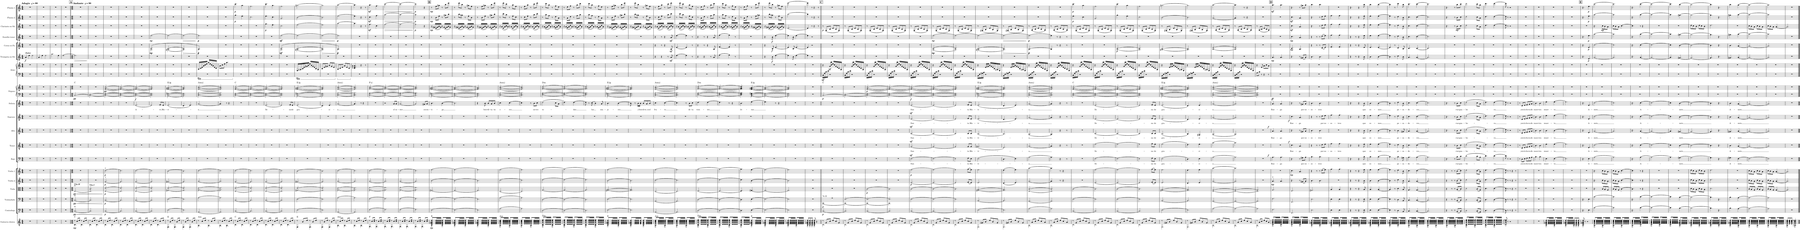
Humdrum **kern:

**kern	**dynam	**harte	**kern	**dynam	**kern	**dynam	**kern	**dynam	**kern	**dynam	**kern	**dynam	**kern	**text	**dynam	**kern	**text	**dynam	**kern	**text	**dynam	**kern	**text	**dynam	**kern	**text	**dynam	**kern	**kern	**dynam	**harte	**kern	**kern	**dynam	**kern	**dynam	**kern	**dynam	**kern	**dynam	**kern	**dynam	**kern	**dynam	**kern	**dynam
*part19	*part19	*part19	*part18	*part18	*part17	*part17	*part16	*part16	*part15	*part15	*part14	*part14	*part13	*part13	*part13	*part12	*part12	*part12	*part11	*part11	*part11	*part10	*part10	*part10	*part9	*part9	*part9	*part8	*part8	*part8	*part8	*part7	*part7	*part7	*part6	*part6	*part5	*part5	*part4	*part4	*part3	*part3	*part2	*part2	*part1	*part1
*staff21	*staff21	*	*staff20	*staff20	*staff19	*staff19	*staff18	*staff18	*staff17	*staff17	*staff16	*staff16	*staff15	*staff15	*staff15	*staff14	*staff14	*staff14	*staff13	*staff13	*staff13	*staff12	*staff12	*staff12	*staff11	*staff11	*staff11	*staff10	*staff9	*staff9/10	*	*staff8	*staff7	*staff7/8	*staff6	*staff6	*staff5	*staff5	*staff4	*staff4	*staff3	*staff3	*staff2	*staff2	*staff1	*staff1
*I"Guitarra clásica	*	*	*I"Contrabajo	*	*I"Violonchelo	*	*I"Viola	*	*I"Violín 2	*	*I"Violín 1	*	*I"Bajo	*	*	*I"Tenor	*	*	*I"Alto	*	*	*I"Soprano	*	*	*I"Solista	*	*	*I"Órgano	*	*	*	*I"Arpa	*	*	*I"Trompeta en Sib	*	*I"Corno en Fa	*	*I"Saxofón tenor	*	*I"Clarinete en Sib	*	*I"Flauta 2	*	*I"Flauta 1	*
*I'Guit.	*	*	*I'Cb.	*	*I'Vc.	*	*I'Vla.	*	*I'Vln. 2	*	*I'Vln. 1	*	*I'B.	*	*	*I'T.	*	*	*I'A.	*	*	*I'S.	*	*	*I'Sl.	*	*	*	*	*	*	*I'Arp.	*	*	*I'Tpt. Sib	*	*I'Cor. Fa	*	*I'Sax. T.	*	*I'Cl. Sib	*	*I'Fl. 2	*	*I'Fl. 1	*
*clefGv2	*	*	*clefFv4	*	*clefF4	*	*clefC3	*	*clefG2	*	*clefG2	*	*clefF4	*	*	*clefGv2	*	*	*clefG2	*	*	*clefG2	*	*	*clefG2	*	*	*clefF4	*clefG2	*	*	*clefF4	*clefG2	*	*clefG2	*	*clefG2	*	*clefGv2	*	*clefG2	*	*clefG2	*	*clefG2	*
*	*	*	*Trd7c12	*	*	*	*	*	*	*	*	*	*	*	*	*	*	*	*	*	*	*	*	*	*	*	*	*	*	*	*	*	*	*	*Trd1c2	*	*Trd4c7	*	*Trd8c14	*	*Trd1c2	*	*	*	*	*
*k[]	*	*	*k[]	*	*k[]	*	*k[]	*	*k[]	*	*k[]	*	*k[]	*	*	*k[]	*	*	*k[]	*	*	*k[]	*	*	*k[]	*	*	*k[]	*k[]	*	*	*k[]	*k[]	*	*k[]	*	*k[]	*	*k[]	*	*k[]	*	*k[]	*	*k[]	*
*M4/4	*	*	*M4/4	*	*M4/4	*	*M4/4	*	*M4/4	*	*M4/4	*	*M4/4	*	*	*M4/4	*	*	*M4/4	*	*	*M4/4	*	*	*M4/4	*	*	*M4/4	*M4/4	*	*	*M4/4	*M4/4	*	*M4/4	*	*M4/4	*	*M4/4	*	*M4/4	*	*M4/4	*	*M4/4	*
*MM80	*	*	*MM80	*	*MM80	*	*MM80	*	*MM80	*	*MM80	*	*MM80	*	*	*MM80	*	*	*MM80	*	*	*MM80	*	*	*MM80	*	*	*MM80	*MM80	*	*	*MM80	*MM80	*	*MM80	*	*MM80	*	*MM80	*	*MM80	*	*MM80	*	*MM80	*
=1	=1	=1	=1	=1	=1	=1	=1	=1	=1	=1	=1	=1	=1	=1	=1	=1	=1	=1	=1	=1	=1	=1	=1	=1	=1	=1	=1	=1	=1	=1	=1	=1	=1	=1	=1	=1	=1	=1	=1	=1	=1	=1	=1	=1	=1	=1
!	!	!	!	!	!	!	!	!	!	!	!	!	!	!	!	!	!	!	!	!	!	!	!	!	!	!	!	!	!	!	!	!	!	!	!	!	!	!	!	!	!	!	!	!	!LO:TX:a:B:t=Adagio	!
!	!	!	!	!	!	!	!	!	!	!	!	!	!	!	!	!	!	!	!	!	!	!	!	!	!	!	!	!	!	!	!	!	!	!	!LO:TX:a:Bi:t=(Solo)	!	!	!	!	!	!	!	!	!	!	!
!	!	!	!	!	!	!	!	!	!	!	!	!	!	!	!	!	!	!	!	!	!	!	!	!	!	!	!	!	!	!	!	!	!	!	!	!LO:DY:b	!	!	!	!	!	!	!	!	!	!
1r	.	.	1r	.	1r	.	1r	.	1r	.	1r	.	1r	.	.	1r	.	.	1r	.	.	1r	.	.	1r	.	.	1r	1r	.	.	1r	1r	.	4a/	f	1r	.	1r	.	1r	.	1r	.	1r	.
.	.	.	.	.	.	.	.	.	.	.	.	.	.	.	.	.	.	.	.	.	.	.	.	.	.	.	.	.	.	.	.	.	.	.	4ee\	.	.	.	.	.	.	.	.	.	.	.
.	.	.	.	.	.	.	.	.	.	.	.	.	.	.	.	.	.	.	.	.	.	.	.	.	.	.	.	.	.	.	.	.	.	.	2ee\	.	.	.	.	.	.	.	.	.	.	.
=2	=2	=2	=2	=2	=2	=2	=2	=2	=2	=2	=2	=2	=2	=2	=2	=2	=2	=2	=2	=2	=2	=2	=2	=2	=2	=2	=2	=2	=2	=2	=2	=2	=2	=2	=2	=2	=2	=2	=2	=2	=2	=2	=2	=2	=2	=2
1r	.	.	1r	.	1r	.	1r	.	1r	.	1r	.	1r	.	.	1r	.	.	1r	.	.	1r	.	.	1r	.	.	1r	1r	.	.	1r	1r	.	4a/	.	1r	.	1r	.	1r	.	1r	.	1r	.
.	.	.	.	.	.	.	.	.	.	.	.	.	.	.	.	.	.	.	.	.	.	.	.	.	.	.	.	.	.	.	.	.	.	.	4ee\	.	.	.	.	.	.	.	.	.	.	.
.	.	.	.	.	.	.	.	.	.	.	.	.	.	.	.	.	.	.	.	.	.	.	.	.	.	.	.	.	.	.	.	.	.	.	2ee\	.	.	.	.	.	.	.	.	.	.	.
=3	=3	=3	=3	=3	=3	=3	=3	=3	=3	=3	=3	=3	=3	=3	=3	=3	=3	=3	=3	=3	=3	=3	=3	=3	=3	=3	=3	=3	=3	=3	=3	=3	=3	=3	=3	=3	=3	=3	=3	=3	=3	=3	=3	=3	=3	=3
1r	.	.	1r	.	1r	.	1r	.	1r	.	1r	.	1r	.	.	1r	.	.	1r	.	.	1r	.	.	1r	.	.	1r	1r	.	.	1r	1r	.	2.aa\	.	1r	.	1r	.	1r	.	1r	.	1r	.
.	.	.	.	.	.	.	.	.	.	.	.	.	.	.	.	.	.	.	.	.	.	.	.	.	.	.	.	.	.	.	.	.	.	.	4ee\	.	.	.	.	.	.	.	.	.	.	.
=4	=4	=4	=4	=4	=4	=4	=4	=4	=4	=4	=4	=4	=4	=4	=4	=4	=4	=4	=4	=4	=4	=4	=4	=4	=4	=4	=4	=4	=4	=4	=4	=4	=4	=4	=4	=4	=4	=4	=4	=4	=4	=4	=4	=4	=4	=4
1r	.	.	1r	.	1r	.	1r	.	1r	.	1r	.	1r	.	.	1r	.	.	1r	.	.	1r	.	.	1r	.	.	1r	1r	.	.	1r	1r	.	[1ee	.	1r	.	1r	.	1r	.	1r	.	1r	.
=5||	=5||	=5||	=5||	=5||	=5||	=5||	=5||	=5||	=5||	=5||	=5||	=5||	=5||	=5||	=5||	=5||	=5||	=5||	=5||	=5||	=5||	=5||	=5||	=5||	=5||	=5||	=5||	=5||	=5||	=5||	=5||	=5||	=5||	=5||	=5||	=5||	=5||	=5||	=5||	=5||	=5||	=5||	=5||	=5||	=5||	=5||
!!LO:REH:place=s1:a:B:cj:fs=14:t=A
*M6/8	*	*	*M6/8	*	*M6/8	*	*M6/8	*	*M6/8	*	*M6/8	*	*M6/8	*	*	*M6/8	*	*	*M6/8	*	*	*M6/8	*	*	*M6/8	*	*	*M6/8	*M6/8	*	*	*M6/8	*M6/8	*	*M6/8	*	*M6/8	*	*M6/8	*	*M6/8	*	*M6/8	*	*M6/8	*
*	*	*	*	*	*	*	*	*	*	*	*	*	*	*	*	*	*	*	*	*	*	*	*	*	*	*	*	*	*	*	*	*	*	*	*	*	*	*	*	*	*	*	*	*	*MM90	*
*^	*	*	*	*	*	*	*	*	*	*	*	*	*	*	*	*	*	*	*	*	*	*	*	*	*	*	*	*	*	*	*	*	*	*	*	*	*	*	*	*	*	*	*	*	*	*
!	!	!	!	!	!	!	!	!	!	!	!	!	!	!	!	!	!	!	!	!	!	!	!	!	!	!	!	!	!	!	!	!	!	!	!	!	!	!	!	!	!	!	!	!	!	!LO:TX:a:B:t=Andante	!
!	!	!	!	!	!	!	!	!LO:TX:a:Bi:t=Vla II	!	!	!	!	!	!	!	!	!	!	!	!	!	!	!	!	!	!	!	!	!	!	!	!	!	!	!	!	!	!	!	!	!	!	!	!	!	!	!
!	!	!LO:DY:b	!	!	!LO:HP:b	!	!LO:HP:b	!	!LO:HP:b	!	!	!	!	!	!	!	!	!	!	!	!	!	!	!	!	!	!	!	!	!	!	!	!	!	!	!	!LO:HP:b	!	!	!	!	!	!	!	!	!	!
!	!	!	!	!	!LO:DY:n=1:b	!	!LO:DY:n=1:b	!	!LO:DY:n=1:b	!	!	!	!	!	!	!	!	!	!	!	!	!	!	!	!	!	!	!	!	!	!LO:DY:b=2	!	!	!	!	!	!	!	!	!	!	!	!	!	!	!	!
8r	4.C\	mp	C:maj	[2.CCu/	< pp	[2.Cu/	< pp	[2.Eu/	< pp	2.r	.	2.r	.	2.r	.	.	2.r	.	.	2.r	.	.	2.r	.	.	2.r	.	.	[2.C/	2.r	pp	C:maj	2.r	2.r	.	2.ee\]	>	2.r	.	2.r	.	2.r	.	2.r	.	2.r	.
8c/L	.	.	.	.	.	.	.	.	.	.	.	.	.	.	.	.	.	.	.	.	.	.	.	.	.	.	.	.	.	.	.	.	.	.	.	.	.	.	.	.	.	.	.	.	.	.	.
8e/J	.	.	.	.	.	.	.	.	.	.	.	.	.	.	.	.	.	.	.	.	.	.	.	.	.	.	.	.	.	.	.	.	.	.	.	.	.	.	.	.	.	.	.	.	.	.	.
8r	4.C\	.	.	.	.	.	.	.	.	.	.	.	.	.	.	.	.	.	.	.	.	.	.	.	.	.	.	.	.	.	.	.	.	.	.	.	.	.	.	.	.	.	.	.	.	.	.
8c/L	.	.	.	.	.	.	.	.	.	.	.	.	.	.	.	.	.	.	.	.	.	.	.	.	.	.	.	.	.	.	.	.	.	.	.	.	.	.	.	.	.	.	.	.	.	.	.
8e/J	.	.	.	.	.	.	.	.	.	.	.	.	.	.	.	.	.	.	.	.	.	.	.	.	.	.	.	.	.	.	.	.	.	.	.	.	.	.	.	.	.	.	.	.	.	.	.
*v	*v	*	*	*	*	*	*	*	*	*	*	*	*	*	*	*	*	*	*	*	*	*	*	*	*	*	*	*	*	*	*	*	*	*	*	*	*	*	*	*	*	*	*	*	*	*	*
.	.	.	.	.	.	.	.	.	.	.	.	.	.	.	.	.	.	.	.	.	.	.	.	.	.	.	.	.	.	.	.	.	.	.	.	]	.	.	.	.	.	.	.	.	.	.
=6	=6	=6	=6	=6	=6	=6	=6	=6	=6	=6	=6	=6	=6	=6	=6	=6	=6	=6	=6	=6	=6	=6	=6	=6	=6	=6	=6	=6	=6	=6	=6	=6	=6	=6	=6	=6	=6	=6	=6	=6	=6	=6	=6	=6	=6	=6
*^	*	*	*	*	*	*	*	*	*	*	*	*	*	*	*	*	*	*	*	*	*	*	*	*	*	*	*	*	*	*	*	*	*	*	*	*	*	*	*	*	*	*	*	*	*	*
!	!	!	!	!	!	!	!	!LO:TX:a:Bi:t=Vla I	!	!	!	!	!	!	!	!	!	!	!	!	!	!	!	!	!	!	!	!	!	!	!	!	!	!	!	!	!	!	!	!	!	!	!	!	!	!	!
8r	4.C\	.	.	2.CC/]	.	2.C/]	.	2.E/] 2.c/	.	2.r	.	2.r	.	2.r	.	.	2.r	.	.	2.r	.	.	2.r	.	.	2.r	.	.	2.C\_ [2.E\	2.r	.	.	2.r	2.r	.	2.r	.	2.r	.	2.r	.	2.r	.	2.r	.	2.r	.
8c/L	.	.	.	.	.	.	.	.	.	.	.	.	.	.	.	.	.	.	.	.	.	.	.	.	.	.	.	.	.	.	.	.	.	.	.	.	.	.	.	.	.	.	.	.	.	.	.
8e/J	.	.	.	.	.	.	.	.	.	.	.	.	.	.	.	.	.	.	.	.	.	.	.	.	.	.	.	.	.	.	.	.	.	.	.	.	.	.	.	.	.	.	.	.	.	.	.
8r	4.C\	.	.	.	.	.	.	.	.	.	.	.	.	.	.	.	.	.	.	.	.	.	.	.	.	.	.	.	.	.	.	.	.	.	.	.	.	.	.	.	.	.	.	.	.	.	.
8c/L	.	.	.	.	.	.	.	.	.	.	.	.	.	.	.	.	.	.	.	.	.	.	.	.	.	.	.	.	.	.	.	.	.	.	.	.	.	.	.	.	.	.	.	.	.	.	.
8e/J	.	.	.	.	.	.	.	.	.	.	.	.	.	.	.	.	.	.	.	.	.	.	.	.	.	.	.	.	.	.	.	.	.	.	.	.	.	.	.	.	.	.	.	.	.	.	.
*v	*v	*	*	*	*	*	*	*	*	*	*	*	*	*	*	*	*	*	*	*	*	*	*	*	*	*	*	*	*	*	*	*	*	*	*	*	*	*	*	*	*	*	*	*	*	*	*
.	.	.	.	[	.	[	.	[	.	.	.	.	.	.	.	.	.	.	.	.	.	.	.	.	.	.	.	.	.	.	.	.	.	.	.	.	.	.	.	.	.	.	.	.	.	.
=7	=7	=7	=7	=7	=7	=7	=7	=7	=7	=7	=7	=7	=7	=7	=7	=7	=7	=7	=7	=7	=7	=7	=7	=7	=7	=7	=7	=7	=7	=7	=7	=7	=7	=7	=7	=7	=7	=7	=7	=7	=7	=7	=7	=7	=7	=7
*^	*	*	*	*	*	*	*	*	*	*	*	*	*	*	*	*	*	*	*	*	*	*	*	*	*	*	*	*	*	*	*	*	*	*	*	*	*	*	*	*	*	*	*	*	*	*
!	!	!	!	!	!LO:DY:b	!	!LO:DY:b	!	!LO:DY:b	!	!LO:DY:b	!	!LO:DY:b	!	!	!	!	!	!	!	!	!	!	!	!	!	!	!	!	!	!LO:DY:b	!	!	!	!	!	!	!	!	!	!	!	!	!	!	!	!
8r	4.C\	.	.	[2.CC/	p	[2.C/	p	[2.E/ [2.e/	p	[2.gv/	p	[2.ccv\	p	2.r	.	.	2.r	.	.	2.r	.	.	2.r	.	.	2.r	.	.	2.C\_ 2.E\_ [2.G\	[2.e/ [2.g/ [2.cc/	pp	.	2.r	2.r	.	2.r	.	2.r	.	2.r	.	2.r	.	2.r	.	2.r	.
8c/L	.	.	.	.	.	.	.	.	.	.	.	.	.	.	.	.	.	.	.	.	.	.	.	.	.	.	.	.	.	.	.	.	.	.	.	.	.	.	.	.	.	.	.	.	.	.	.
8e/J	.	.	.	.	.	.	.	.	.	.	.	.	.	.	.	.	.	.	.	.	.	.	.	.	.	.	.	.	.	.	.	.	.	.	.	.	.	.	.	.	.	.	.	.	.	.	.
8r	4.C\	.	.	.	.	.	.	.	.	.	.	.	.	.	.	.	.	.	.	.	.	.	.	.	.	.	.	.	.	.	.	.	.	.	.	.	.	.	.	.	.	.	.	.	.	.	.
8c/L	.	.	.	.	.	.	.	.	.	.	.	.	.	.	.	.	.	.	.	.	.	.	.	.	.	.	.	.	.	.	.	.	.	.	.	.	.	.	.	.	.	.	.	.	.	.	.
8e/J	.	.	.	.	.	.	.	.	.	.	.	.	.	.	.	.	.	.	.	.	.	.	.	.	.	.	.	.	.	.	.	.	.	.	.	.	.	.	.	.	.	.	.	.	.	.	.
=8	=8	=8	=8	=8	=8	=8	=8	=8	=8	=8	=8	=8	=8	=8	=8	=8	=8	=8	=8	=8	=8	=8	=8	=8	=8	=8	=8	=8	=8	=8	=8	=8	=8	=8	=8	=8	=8	=8	=8	=8	=8	=8	=8	=8	=8	=8	=8
8r	4.C\	.	.	2.CC/]	.	2.C/]	.	2.E/] 2.e/]	.	2.g/]	.	2.cc\]	.	2.r	.	.	2.r	.	.	2.r	.	.	2.r	.	.	2.r	.	.	2.C\_ 2.E\_ 2.G\_	2.e/_ 2.g/_ 2.cc/_	.	.	2.r	2.r	.	2.r	.	2.r	.	2.r	.	2.r	.	2.r	.	2.r	.
8c/L	.	.	.	.	.	.	.	.	.	.	.	.	.	.	.	.	.	.	.	.	.	.	.	.	.	.	.	.	.	.	.	.	.	.	.	.	.	.	.	.	.	.	.	.	.	.	.
8e/J	.	.	.	.	.	.	.	.	.	.	.	.	.	.	.	.	.	.	.	.	.	.	.	.	.	.	.	.	.	.	.	.	.	.	.	.	.	.	.	.	.	.	.	.	.	.	.
8r	4.C\	.	.	.	.	.	.	.	.	.	.	.	.	.	.	.	.	.	.	.	.	.	.	.	.	.	.	.	.	.	.	.	.	.	.	.	.	.	.	.	.	.	.	.	.	.	.
8c/L	.	.	.	.	.	.	.	.	.	.	.	.	.	.	.	.	.	.	.	.	.	.	.	.	.	.	.	.	.	.	.	.	.	.	.	.	.	.	.	.	.	.	.	.	.	.	.
8e/J	.	.	.	.	.	.	.	.	.	.	.	.	.	.	.	.	.	.	.	.	.	.	.	.	.	.	.	.	.	.	.	.	.	.	.	.	.	.	.	.	.	.	.	.	.	.	.
=9	=9	=9	=9	=9	=9	=9	=9	=9	=9	=9	=9	=9	=9	=9	=9	=9	=9	=9	=9	=9	=9	=9	=9	=9	=9	=9	=9	=9	=9	=9	=9	=9	=9	=9	=9	=9	=9	=9	=9	=9	=9	=9	=9	=9	=9	=9	=9
!	!	!	!	!	!	!	!	!	!	!	!	!	!	!	!	!	!	!	!	!	!	!	!	!	!	!	!LO:LY:b	!LO:DY:a	!	!	!	!	!	!	!	!	!	!	!	!	!	!	!	!	!	!	!
8r	4.C\	.	.	[2.CC/	.	[2.C/	.	[2.E/ [2.e/	.	[2.g/	.	[2.cc\	.	2.r	.	.	2.r	.	.	2.r	.	.	2.r	.	.	[2.e/	A-	f	2.C\_ 2.E\_ 2.G\_	2.e/_ 2.g/_ 2.cc/_	.	.	2.r	2.r	.	2.r	.	2.r	.	2.r	.	2.r	.	2.r	.	2.r	.
8c/L	.	.	.	.	.	.	.	.	.	.	.	.	.	.	.	.	.	.	.	.	.	.	.	.	.	.	.	.	.	.	.	.	.	.	.	.	.	.	.	.	.	.	.	.	.	.	.
8e/J	.	.	.	.	.	.	.	.	.	.	.	.	.	.	.	.	.	.	.	.	.	.	.	.	.	.	.	.	.	.	.	.	.	.	.	.	.	.	.	.	.	.	.	.	.	.	.
8r	4.C\	.	.	.	.	.	.	.	.	.	.	.	.	.	.	.	.	.	.	.	.	.	.	.	.	.	.	.	.	.	.	.	.	.	.	.	.	.	.	.	.	.	.	.	.	.	.
8c/L	.	.	.	.	.	.	.	.	.	.	.	.	.	.	.	.	.	.	.	.	.	.	.	.	.	.	.	.	.	.	.	.	.	.	.	.	.	.	.	.	.	.	.	.	.	.	.
8e/J	.	.	.	.	.	.	.	.	.	.	.	.	.	.	.	.	.	.	.	.	.	.	.	.	.	.	.	.	.	.	.	.	.	.	.	.	.	.	.	.	.	.	.	.	.	.	.
=10	=10	=10	=10	=10	=10	=10	=10	=10	=10	=10	=10	=10	=10	=10	=10	=10	=10	=10	=10	=10	=10	=10	=10	=10	=10	=10	=10	=10	=10	=10	=10	=10	=10	=10	=10	=10	=10	=10	=10	=10	=10	=10	=10	=10	=10	=10	=10
*	*	*	*	*	*	*	*	*	*	*	*	*	*	*	*	*	*	*	*	*	*	*	*	*	*	*	*	*	*	*	*	*	*	*	*	*	*	*^	*	*	*	*	*	*	*	*	*
!	!	!	!	!	!	!	!	!	!	!	!	!	!	!	!	!	!	!	!	!	!	!	!	!	!	!	!	!	!	!	!	!	!	!	!	!	!	!	!	!LO:DY:b	!	!	!	!	!	!	!	!
!	!	!	!	!	!	!	!	!	!	!	!	!	!	!	!	!	!	!	!	!	!	!	!	!	!	!	!	!	!	!	!	!	!	!	!	!	!	!	!	!LO:DY:n=1:b	!	!LO:DY:b	!	!	!	!	!	!
8r	4.C\	.	.	2.CC/]	.	2.C/]	.	2.E/] 2.e/]	.	2.g/]	.	2.cc\]	.	2.r	.	.	2.r	.	.	2.r	.	.	2.r	.	.	2e/]	.	.	2.C\] 2.E\] 2.G\]	2.e/] 2.g/] 2.cc/]	.	.	2.r	2.r	.	2.r	.	(2.c/	2.G\	mp mp	[2.e\	mp	2.r	.	2.r	.	2.r	.
8c/L	.	.	.	.	.	.	.	.	.	.	.	.	.	.	.	.	.	.	.	.	.	.	.	.	.	.	.	.	.	.	.	.	.	.	.	.	.	.	.	.	.	.	.	.	.	.	.	.
8e/J	.	.	.	.	.	.	.	.	.	.	.	.	.	.	.	.	.	.	.	.	.	.	.	.	.	.	.	.	.	.	.	.	.	.	.	.	.	.	.	.	.	.	.	.	.	.	.	.
8r	4.C\	.	.	.	.	.	.	.	.	.	.	.	.	.	.	.	.	.	.	.	.	.	.	.	.	.	.	.	.	.	.	.	.	.	.	.	.	.	.	.	.	.	.	.	.	.	.	.
!	!	!	!	!	!	!	!	!	!	!	!	!	!	!	!	!	!	!	!	!	!	!	!	!	!	!	!LO:LY:b	!	!	!	!	!	!	!	!	!	!	!	!	!	!	!	!	!	!	!	!	!
8c/L	.	.	.	.	.	.	.	.	.	.	.	.	.	.	.	.	.	.	.	.	.	.	.	.	.	8f/L	-ve,	.	.	.	.	.	.	.	.	.	.	.	.	.	.	.	.	.	.	.	.	.
!	!	!	!	!	!	!	!	!	!	!	!	!	!	!	!	!	!	!	!	!	!	!	!	!	!	!	!LO:LY:b	!	!	!	!	!	!	!	!	!	!	!	!	!	!	!	!	!	!	!	!	!
8e/J	.	.	.	.	.	.	.	.	.	.	.	.	.	.	.	.	.	.	.	.	.	.	.	.	.	8e/J	Ma-	.	.	.	.	.	.	.	.	.	.	.	.	.	.	.	.	.	.	.	.	.
=11	=11	=11	=11	=11	=11	=11	=11	=11	=11	=11	=11	=11	=11	=11	=11	=11	=11	=11	=11	=11	=11	=11	=11	=11	=11	=11	=11	=11	=11	=11	=11	=11	=11	=11	=11	=11	=11	=11	=11	=11	=11	=11	=11	=11	=11	=11	=11	=11
!	!	!	!	!	!	!	!	!	!	!	!	!	!	!	!	!	!	!	!	!	!	!	!	!	!	!	!LO:LY:b	!	!	!	!	!	!	!	!	!	!	!	!	!	!	!	!	!	!	!	!	!
8r	4.EE\	.	E:maj	[2.EE\	.	[2.E\	.	[2.G#X/ [2.e/	.	[2.g#X/	.	[2.b\	.	2.r	.	.	2.r	.	.	2.r	.	.	2.r	.	.	(2.e/	-rí-	.	[2.BB\ [2.E\ [2.G#X\	[2.e/ [2.g#X/ [2.b/	.	E:maj/5	2.r	2.r	.	2.r	.	[2.B/	[2.G#X\	.	2.e\_	.	2.r	.	2.r	.	2.r	.
8B/L	.	.	.	.	.	.	.	.	.	.	.	.	.	.	.	.	.	.	.	.	.	.	.	.	.	.	.	.	.	.	.	.	.	.	.	.	.	.	.	.	.	.	.	.	.	.	.	.
8e/J	.	.	.	.	.	.	.	.	.	.	.	.	.	.	.	.	.	.	.	.	.	.	.	.	.	.	.	.	.	.	.	.	.	.	.	.	.	.	.	.	.	.	.	.	.	.	.	.
8r	4.EE\	.	.	.	.	.	.	.	.	.	.	.	.	.	.	.	.	.	.	.	.	.	.	.	.	.	.	.	.	.	.	.	.	.	.	.	.	.	.	.	.	.	.	.	.	.	.	.
8B/L	.	.	.	.	.	.	.	.	.	.	.	.	.	.	.	.	.	.	.	.	.	.	.	.	.	.	.	.	.	.	.	.	.	.	.	.	.	.	.	.	.	.	.	.	.	.	.	.
8e/J	.	.	.	.	.	.	.	.	.	.	.	.	.	.	.	.	.	.	.	.	.	.	.	.	.	.	.	.	.	.	.	.	.	.	.	.	.	.	.	.	.	.	.	.	.	.	.	.
=12	=12	=12	=12	=12	=12	=12	=12	=12	=12	=12	=12	=12	=12	=12	=12	=12	=12	=12	=12	=12	=12	=12	=12	=12	=12	=12	=12	=12	=12	=12	=12	=12	=12	=12	=12	=12	=12	=12	=12	=12	=12	=12	=12	=12	=12	=12	=12	=12
!	!	!	!	!	!	!	!	!	!	!	!	!	!	!	!	!	!	!	!	!	!	!	!	!	!	!	!	!	!	!	!	!	!	!	!	!	!	!	!	!LO:HP:b	!	!LO:HP:b	!	!	!	!	!	!
8r	4.EE\	.	.	2.EE\]	.	2.E\]	.	2.G#/] 2.e/]	.	2.g#/]	.	2.b\]	.	2.r	.	.	2.r	.	.	2.r	.	.	2.r	.	.	4.d/	.	.	2.BB\] 2.E\] 2.G#\]	2.e/] 2.g#/] 2.b/]	.	.	2.r	2.r	.	2.r	.	2.B/]	2.G#\]	>	2.e\_	>	2.r	.	2.r	.	2.r	.
8B/L	.	.	.	.	.	.	.	.	.	.	.	.	.	.	.	.	.	.	.	.	.	.	.	.	.	.	.	.	.	.	.	.	.	.	.	.	.	.	.	.	.	.	.	.	.	.	.	.
8e/J	.	.	.	.	.	.	.	.	.	.	.	.	.	.	.	.	.	.	.	.	.	.	.	.	.	.	.	.	.	.	.	.	.	.	.	.	.	.	.	.	.	.	.	.	.	.	.	.
8r	4.EE\	.	.	.	.	.	.	.	.	.	.	.	.	.	.	.	.	.	.	.	.	.	.	.	.	4.e/)	.	.	.	.	.	.	.	.	.	.	.	.	.	.	.	.	.	.	.	.	.	.
8B/L	.	.	.	.	.	.	.	.	.	.	.	.	.	.	.	.	.	.	.	.	.	.	.	.	.	.	.	.	.	.	.	.	.	.	.	.	.	.	.	.	.	.	.	.	.	.	.	.
8e/J	.	.	.	.	.	.	.	.	.	.	.	.	.	.	.	.	.	.	.	.	.	.	.	.	.	.	.	.	.	.	.	.	.	.	.	.	.	.	.	.	.	.	.	.	.	.	.	.
*v	*v	*	*	*	*	*	*	*	*	*	*	*	*	*	*	*	*	*	*	*	*	*	*	*	*	*	*	*	*	*	*	*	*	*	*	*	*	*v	*v	*	*	*	*	*	*	*	*	*
.	.	.	.	.	.	.	.	.	.	.	.	.	.	.	.	.	.	.	.	.	.	.	.	.	.	.	.	.	.	.	.	.	.	.	.	.	.	]	.	]	.	.	.	.	.	.
=13	=13	=13	=13	=13	=13	=13	=13	=13	=13	=13	=13	=13	=13	=13	=13	=13	=13	=13	=13	=13	=13	=13	=13	=13	=13	=13	=13	=13	=13	=13	=13	=13	=13	=13	=13	=13	=13	=13	=13	=13	=13	=13	=13	=13	=13	=13
*^	*	*	*	*	*	*	*	*	*	*	*	*	*	*	*	*	*	*	*	*	*	*	*	*	*	*	*	*	*	*	*	*	*	*	*	*	*	*	*	*	*	*	*	*	*	*
!	!	!	!	!	!	!	!	!	!	!	!	!	!	!	!	!	!	!	!	!	!	!	!	!	!	!	!LO:LY:b	!	!	!	!	!	!	!	!	!	!	!	!LO:DY:b	!	!	!	!	!	!	!	!
*	*	*	*	*	*	*	*	*	*	*	*	*	*	*	*	*	*	*	*	*	*	*	*	*	*	*	*	*	*	*	*	*	*	*	*	*	*	*^	*	*	*	*	*	*	*	*	*
!	!	!	!	!	!	!	!	!	!	!	!	!	!	!	!	!	!	!	!	!	!	!	!	!	!	!	!	!	!	!	!	!	!	!	!	!	!	!	!	!LO:DY:n=1:b	!	!LO:DY:b	!	!	!	!	!	!
!	!	!	!LO:H:kt=m	!	!	!	!	!	!	!	!	!	!	!	!	!	!	!	!	!	!	!	!	!	!	!	!	!	!	!	!	!LO:H:kt=m	!	!	!	!	!	!	!	!	!	!LO:DY:n=1:b	!	!	!	!	!	!
8r	4.AA\	.	A:min	[2.AAA/	.	[2.A\	.	[2.A\ [2.e\	.	[2.a/	.	[2.cc\	.	2.r	.	.	2.r	.	.	2.r	.	.	2.r	.	.	[2.a/	-a	.	[2.C\ [2.E\ [2.A\	[2.e/ [2.a/ [2.cc/	.	A:min/b3	2.r	16A/LL	.	2.r	.	2.A/)	2.A\	p p	2.e\]	p p	2.r	.	2.r	.	2.r	.
.	.	.	.	.	.	.	.	.	.	.	.	.	.	.	.	.	.	.	.	.	.	.	.	.	.	.	.	.	.	.	.	.	.	16c/	.	.	.	.	.	.	.	.	.	.	.	.	.	.
8c/L	.	.	.	.	.	.	.	.	.	.	.	.	.	.	.	.	.	.	.	.	.	.	.	.	.	.	.	.	.	.	.	.	.	16e/	.	.	.	.	.	.	.	.	.	.	.	.	.	.
.	.	.	.	.	.	.	.	.	.	.	.	.	.	.	.	.	.	.	.	.	.	.	.	.	.	.	.	.	.	.	.	.	.	16a/	.	.	.	.	.	.	.	.	.	.	.	.	.	.
8e/J	.	.	.	.	.	.	.	.	.	.	.	.	.	.	.	.	.	.	.	.	.	.	.	.	.	.	.	.	.	.	.	.	.	16cc/	.	.	.	.	.	.	.	.	.	.	.	.	.	.
.	.	.	.	.	.	.	.	.	.	.	.	.	.	.	.	.	.	.	.	.	.	.	.	.	.	.	.	.	.	.	.	.	.	16ee/JJ	.	.	.	.	.	.	.	.	.	.	.	.	.	.
8r	4.AA\	.	.	.	.	.	.	.	.	.	.	.	.	.	.	.	.	.	.	.	.	.	.	.	.	.	.	.	.	.	.	.	.	16aa/LL	.	.	.	.	.	.	.	.	.	.	.	.	.	.
.	.	.	.	.	.	.	.	.	.	.	.	.	.	.	.	.	.	.	.	.	.	.	.	.	.	.	.	.	.	.	.	.	.	16ee/	.	.	.	.	.	.	.	.	.	.	.	.	.	.
8c/L	.	.	.	.	.	.	.	.	.	.	.	.	.	.	.	.	.	.	.	.	.	.	.	.	.	.	.	.	.	.	.	.	.	16cc/	.	.	.	.	.	.	.	.	.	.	.	.	.	.
.	.	.	.	.	.	.	.	.	.	.	.	.	.	.	.	.	.	.	.	.	.	.	.	.	.	.	.	.	.	.	.	.	.	16a/	.	.	.	.	.	.	.	.	.	.	.	.	.	.
8e/J	.	.	.	.	.	.	.	.	.	.	.	.	.	.	.	.	.	.	.	.	.	.	.	.	.	.	.	.	.	.	.	.	.	16e/	.	.	.	.	.	.	.	.	.	.	.	.	.	.
.	.	.	.	.	.	.	.	.	.	.	.	.	.	.	.	.	.	.	.	.	.	.	.	.	.	.	.	.	.	.	.	.	.	16c/JJ	.	.	.	.	.	.	.	.	.	.	.	.	.	.
*	*	*	*	*	*	*	*	*	*	*	*	*	*	*	*	*	*	*	*	*	*	*	*	*	*	*	*	*	*	*	*	*	*	*	*	*	*	*v	*v	*	*	*	*	*	*	*	*	*
=14	=14	=14	=14	=14	=14	=14	=14	=14	=14	=14	=14	=14	=14	=14	=14	=14	=14	=14	=14	=14	=14	=14	=14	=14	=14	=14	=14	=14	=14	=14	=14	=14	=14	=14	=14	=14	=14	=14	=14	=14	=14	=14	=14	=14	=14	=14	=14
8r	4.AA\	.	.	2.AAA/]	.	2.A\]	.	2.A\] 2.e\]	.	2.a/]	.	2.cc\]	.	2.r	.	.	2.r	.	.	2.r	.	.	2.r	.	.	4.a/]	.	.	2.C\] 2.E\] 2.A\]	2.e/] 2.a/] 2.cc/]	.	.	2.r	8a\L	.	2.r	.	2.r	.	2.r	.	2.r	.	2.r	.	2.r	.
8c/L	.	.	.	.	.	.	.	.	.	.	.	.	.	.	.	.	.	.	.	.	.	.	.	.	.	.	.	.	.	.	.	.	.	8cc\	.	.	.	.	.	.	.	.	.	.	.	.	.
8e/J	.	.	.	.	.	.	.	.	.	.	.	.	.	.	.	.	.	.	.	.	.	.	.	.	.	.	.	.	.	.	.	.	.	8ee\J	.	.	.	.	.	.	.	.	.	.	.	.	.
8r	4.AA\	.	.	.	.	.	.	.	.	.	.	.	.	.	.	.	.	.	.	.	.	.	.	.	.	8r	.	.	.	.	.	.	.	4.aa\	.	.	.	.	.	.	.	.	.	.	.	.	.
8c/L	.	.	.	.	.	.	.	.	.	.	.	.	.	.	.	.	.	.	.	.	.	.	.	.	.	4r	.	.	.	.	.	.	.	.	.	.	.	.	.	.	.	.	.	.	.	.	.
8e/J	.	.	.	.	.	.	.	.	.	.	.	.	.	.	.	.	.	.	.	.	.	.	.	.	.	.	.	.	.	.	.	.	.	.	.	.	.	.	.	.	.	.	.	.	.	.	.
=15	=15	=15	=15	=15	=15	=15	=15	=15	=15	=15	=15	=15	=15	=15	=15	=15	=15	=15	=15	=15	=15	=15	=15	=15	=15	=15	=15	=15	=15	=15	=15	=15	=15	=15	=15	=15	=15	=15	=15	=15	=15	=15	=15	=15	=15	=15	=15
!	!	!	!	!	!	!	!	!	!	!	!	!	!	!	!	!	!	!	!	!	!	!	!	!	!	!	!	!	!	!	!	!	!	!	!	!	!	!	!	!	!	!	!	!	!LO:DY:b	!	!LO:DY:b
8r	4.C\	.	C:maj	[2.CC/	.	[2.C/	.	[2.E/ [2.e/	.	[2.g/	.	[2.cc\	.	2.r	.	.	2.r	.	.	2.r	.	.	2.r	.	.	2.r	.	.	[2.C\ [2.E\ [2.G\	[2.e/ [2.g/ [2.cc/	.	C:maj	2.r	2.r	.	2.r	.	2.r	.	2.r	.	2.r	.	4.gg\	p	4.ccc\	p
8c/L	.	.	.	.	.	.	.	.	.	.	.	.	.	.	.	.	.	.	.	.	.	.	.	.	.	.	.	.	.	.	.	.	.	.	.	.	.	.	.	.	.	.	.	.	.	.	.
8e/J	.	.	.	.	.	.	.	.	.	.	.	.	.	.	.	.	.	.	.	.	.	.	.	.	.	.	.	.	.	.	.	.	.	.	.	.	.	.	.	.	.	.	.	.	.	.	.
8r	4.C\	.	.	.	.	.	.	.	.	.	.	.	.	.	.	.	.	.	.	.	.	.	.	.	.	.	.	.	.	.	.	.	.	.	.	.	.	.	.	.	.	.	.	4.ee\	.	4.gg\	.
8c/L	.	.	.	.	.	.	.	.	.	.	.	.	.	.	.	.	.	.	.	.	.	.	.	.	.	.	.	.	.	.	.	.	.	.	.	.	.	.	.	.	.	.	.	.	.	.	.
8e/J	.	.	.	.	.	.	.	.	.	.	.	.	.	.	.	.	.	.	.	.	.	.	.	.	.	.	.	.	.	.	.	.	.	.	.	.	.	.	.	.	.	.	.	.	.	.	.
=16	=16	=16	=16	=16	=16	=16	=16	=16	=16	=16	=16	=16	=16	=16	=16	=16	=16	=16	=16	=16	=16	=16	=16	=16	=16	=16	=16	=16	=16	=16	=16	=16	=16	=16	=16	=16	=16	=16	=16	=16	=16	=16	=16	=16	=16	=16	=16
8r	4.C\	.	.	2.CC/]	.	2.C/]	.	2.E/] 2.e/]	.	2.g/]	.	2.cc\]	.	2.r	.	.	2.r	.	.	2.r	.	.	2.r	.	.	2.r	.	.	2.C\_ 2.E\_ 2.G\_	2.e/_ 2.g/_ 2.cc/_	.	.	2.r	2.r	.	2.r	.	2.r	.	2.r	.	2.r	.	2.cc\	.	2.ee\	.
8c/L	.	.	.	.	.	.	.	.	.	.	.	.	.	.	.	.	.	.	.	.	.	.	.	.	.	.	.	.	.	.	.	.	.	.	.	.	.	.	.	.	.	.	.	.	.	.	.
8e/J	.	.	.	.	.	.	.	.	.	.	.	.	.	.	.	.	.	.	.	.	.	.	.	.	.	.	.	.	.	.	.	.	.	.	.	.	.	.	.	.	.	.	.	.	.	.	.
8r	4.C\	.	.	.	.	.	.	.	.	.	.	.	.	.	.	.	.	.	.	.	.	.	.	.	.	.	.	.	.	.	.	.	.	.	.	.	.	.	.	.	.	.	.	.	.	.	.
8c/L	.	.	.	.	.	.	.	.	.	.	.	.	.	.	.	.	.	.	.	.	.	.	.	.	.	.	.	.	.	.	.	.	.	.	.	.	.	.	.	.	.	.	.	.	.	.	.
8e/J	.	.	.	.	.	.	.	.	.	.	.	.	.	.	.	.	.	.	.	.	.	.	.	.	.	.	.	.	.	.	.	.	.	.	.	.	.	.	.	.	.	.	.	.	.	.	.
=17	=17	=17	=17	=17	=17	=17	=17	=17	=17	=17	=17	=17	=17	=17	=17	=17	=17	=17	=17	=17	=17	=17	=17	=17	=17	=17	=17	=17	=17	=17	=17	=17	=17	=17	=17	=17	=17	=17	=17	=17	=17	=17	=17	=17	=17	=17	=17
!	!	!	!	!	!	!	!	!	!	!	!	!	!	!	!	!	!	!	!	!	!	!	!	!	!	!	!LO:LY:b	!	!	!	!	!	!	!	!	!	!	!	!	!	!	!	!LO:DY:b	!	!	!	!
8r	4.C\	.	.	[2.CC/	.	[2.C/	.	[2.E/ [2.e/	.	[2.g/	.	[2.cc\	.	2.r	.	.	2.r	.	.	2.r	.	.	2.r	.	.	[2.e/	lle-	.	2.C\_ 2.E\_ 2.G\_	2.e/_ 2.g/_ 2.cc/_	.	.	2.r	2.r	.	2.r	.	2.r	.	2.r	.	4.gg\	p	4.ee\	.	4.ccc\	.
8c/L	.	.	.	.	.	.	.	.	.	.	.	.	.	.	.	.	.	.	.	.	.	.	.	.	.	.	.	.	.	.	.	.	.	.	.	.	.	.	.	.	.	.	.	.	.	.	.
8e/J	.	.	.	.	.	.	.	.	.	.	.	.	.	.	.	.	.	.	.	.	.	.	.	.	.	.	.	.	.	.	.	.	.	.	.	.	.	.	.	.	.	.	.	.	.	.	.
8r	4.C\	.	.	.	.	.	.	.	.	.	.	.	.	.	.	.	.	.	.	.	.	.	.	.	.	.	.	.	.	.	.	.	.	.	.	.	.	.	.	.	.	4.ee\	.	4.cc\	.	4.gg\	.
8c/L	.	.	.	.	.	.	.	.	.	.	.	.	.	.	.	.	.	.	.	.	.	.	.	.	.	.	.	.	.	.	.	.	.	.	.	.	.	.	.	.	.	.	.	.	.	.	.
8e/J	.	.	.	.	.	.	.	.	.	.	.	.	.	.	.	.	.	.	.	.	.	.	.	.	.	.	.	.	.	.	.	.	.	.	.	.	.	.	.	.	.	.	.	.	.	.	.
=18	=18	=18	=18	=18	=18	=18	=18	=18	=18	=18	=18	=18	=18	=18	=18	=18	=18	=18	=18	=18	=18	=18	=18	=18	=18	=18	=18	=18	=18	=18	=18	=18	=18	=18	=18	=18	=18	=18	=18	=18	=18	=18	=18	=18	=18	=18	=18
*	*	*	*	*	*	*	*	*	*	*	*	*	*	*	*	*	*	*	*	*	*	*	*	*	*	*	*	*	*	*	*	*	*	*	*	*	*	*^	*	*	*	*	*	*	*	*	*
!	!	!	!	!	!	!	!	!	!	!	!	!	!	!	!	!	!	!	!	!	!	!	!	!	!	!	!	!	!	!	!	!	!	!	!	!	!	!	!	!LO:DY:b	!	!	!	!	!	!	!	!
!	!	!	!	!	!	!	!	!	!	!	!	!	!	!	!	!	!	!	!	!	!	!	!	!	!	!	!	!	!	!	!	!	!	!	!	!	!	!	!	!LO:DY:n=1:b	!	!LO:DY:b	!	!	!	!	!	!
!	!	!	!	!	!	!	!	!	!	!	!	!	!	!	!	!	!	!	!	!	!	!	!	!	!	!	!	!	!	!	!	!	!	!	!	!	!	!	!	!	!	!LO:DY:n=1:b	!	!	!	!	!	!
8r	4.C\	.	.	2.CC/]	.	2.C/]	.	2.E/] 2.e/]	.	2.g/]	.	2.cc\]	.	2.r	.	.	2.r	.	.	2.r	.	.	2.r	.	.	2e/]	.	.	2.C\] 2.E\] 2.G\]	2.e/] 2.g/] 2.cc/]	.	.	2.r	2.r	.	2.r	.	(2.c/	2.G\	mf mf	[2.e\	mf mf	2.cc\	.	2.g/	.	2.ee\	.
8c/L	.	.	.	.	.	.	.	.	.	.	.	.	.	.	.	.	.	.	.	.	.	.	.	.	.	.	.	.	.	.	.	.	.	.	.	.	.	.	.	.	.	.	.	.	.	.	.	.
8e/J	.	.	.	.	.	.	.	.	.	.	.	.	.	.	.	.	.	.	.	.	.	.	.	.	.	.	.	.	.	.	.	.	.	.	.	.	.	.	.	.	.	.	.	.	.	.	.	.
8r	4.C\	.	.	.	.	.	.	.	.	.	.	.	.	.	.	.	.	.	.	.	.	.	.	.	.	.	.	.	.	.	.	.	.	.	.	.	.	.	.	.	.	.	.	.	.	.	.	.
!	!	!	!	!	!	!	!	!	!	!	!	!	!	!	!	!	!	!	!	!	!	!	!	!	!	!	!LO:LY:b	!	!	!	!	!	!	!	!	!	!	!	!	!	!	!	!	!	!	!	!	!
8c/L	.	.	.	.	.	.	.	.	.	.	.	.	.	.	.	.	.	.	.	.	.	.	.	.	.	8f/L	-na	.	.	.	.	.	.	.	.	.	.	.	.	.	.	.	.	.	.	.	.	.
!	!	!	!	!	!	!	!	!	!	!	!	!	!	!	!	!	!	!	!	!	!	!	!	!	!	!	!LO:LY:b	!	!	!	!	!	!	!	!	!	!	!	!	!	!	!	!	!	!	!	!	!
8e/J	.	.	.	.	.	.	.	.	.	.	.	.	.	.	.	.	.	.	.	.	.	.	.	.	.	8e/J	de	.	.	.	.	.	.	.	.	.	.	.	.	.	.	.	.	.	.	.	.	.
=19	=19	=19	=19	=19	=19	=19	=19	=19	=19	=19	=19	=19	=19	=19	=19	=19	=19	=19	=19	=19	=19	=19	=19	=19	=19	=19	=19	=19	=19	=19	=19	=19	=19	=19	=19	=19	=19	=19	=19	=19	=19	=19	=19	=19	=19	=19	=19	=19
!	!	!	!	!	!	!	!	!	!	!	!	!	!	!	!	!	!	!	!	!	!	!	!	!	!	!	!LO:LY:b	!	!	!	!	!	!	!	!	!	!	!	!	!	!	!	!	!	!	!	!	!
8r	4.EE\	.	E:maj	[2.EE\	.	[2.E\	.	[2.G#X/ [2.e/	.	[2.g#X/	.	[2.b\	.	2.r	.	.	2.r	.	.	2.r	.	.	2.r	.	.	(2.e/	gra-	.	[2.BB\ [2.E\ [2.G#X\	[2.e/ [2.g#X/ [2.b/	.	E:maj/5	2.r	16E/LL	.	2.r	.	[2.B/	[2.G#X\	.	2.e\_	.	[2.ee\	.	[2.b\	.	[2.gg#X\	.
.	.	.	.	.	.	.	.	.	.	.	.	.	.	.	.	.	.	.	.	.	.	.	.	.	.	.	.	.	.	.	.	.	.	16G#X/	.	.	.	.	.	.	.	.	.	.	.	.	.	.
8B/L	.	.	.	.	.	.	.	.	.	.	.	.	.	.	.	.	.	.	.	.	.	.	.	.	.	.	.	.	.	.	.	.	.	16B/	.	.	.	.	.	.	.	.	.	.	.	.	.	.
.	.	.	.	.	.	.	.	.	.	.	.	.	.	.	.	.	.	.	.	.	.	.	.	.	.	.	.	.	.	.	.	.	.	16e/	.	.	.	.	.	.	.	.	.	.	.	.	.	.
8e/J	.	.	.	.	.	.	.	.	.	.	.	.	.	.	.	.	.	.	.	.	.	.	.	.	.	.	.	.	.	.	.	.	.	16g#X/	.	.	.	.	.	.	.	.	.	.	.	.	.	.
.	.	.	.	.	.	.	.	.	.	.	.	.	.	.	.	.	.	.	.	.	.	.	.	.	.	.	.	.	.	.	.	.	.	16b/JJ	.	.	.	.	.	.	.	.	.	.	.	.	.	.
8r	4.EE\	.	.	.	.	.	.	.	.	.	.	.	.	.	.	.	.	.	.	.	.	.	.	.	.	.	.	.	.	.	.	.	.	16ee/LL	.	.	.	.	.	.	.	.	.	.	.	.	.	.
.	.	.	.	.	.	.	.	.	.	.	.	.	.	.	.	.	.	.	.	.	.	.	.	.	.	.	.	.	.	.	.	.	.	16b/	.	.	.	.	.	.	.	.	.	.	.	.	.	.
8B/L	.	.	.	.	.	.	.	.	.	.	.	.	.	.	.	.	.	.	.	.	.	.	.	.	.	.	.	.	.	.	.	.	.	16g#/	.	.	.	.	.	.	.	.	.	.	.	.	.	.
.	.	.	.	.	.	.	.	.	.	.	.	.	.	.	.	.	.	.	.	.	.	.	.	.	.	.	.	.	.	.	.	.	.	16e/	.	.	.	.	.	.	.	.	.	.	.	.	.	.
8e/J	.	.	.	.	.	.	.	.	.	.	.	.	.	.	.	.	.	.	.	.	.	.	.	.	.	.	.	.	.	.	.	.	.	16B/	.	.	.	.	.	.	.	.	.	.	.	.	.	.
.	.	.	.	.	.	.	.	.	.	.	.	.	.	.	.	.	.	.	.	.	.	.	.	.	.	.	.	.	.	.	.	.	.	16G#/JJ	.	.	.	.	.	.	.	.	.	.	.	.	.	.
=20	=20	=20	=20	=20	=20	=20	=20	=20	=20	=20	=20	=20	=20	=20	=20	=20	=20	=20	=20	=20	=20	=20	=20	=20	=20	=20	=20	=20	=20	=20	=20	=20	=20	=20	=20	=20	=20	=20	=20	=20	=20	=20	=20	=20	=20	=20	=20	=20
!	!	!	!	!	!	!	!	!	!	!	!	!	!	!	!	!	!	!	!	!	!	!	!	!	!	!	!	!	!	!	!	!	!	!	!	!	!	!	!	!LO:HP:b	!	!LO:HP:b	!	!	!	!	!	!
8r	4.EE\	.	.	2.EE\]	.	2.E\]	.	2.G#/] 2.e/]	.	2.g#/]	.	2.b\]	.	2.r	.	.	2.r	.	.	2.r	.	.	2.r	.	.	4.d/)	.	.	2.BB\] 2.E\] 2.G#\]	2.e/] 2.g#/] 2.b/]	.	.	2.r	8B/L	.	2.r	.	2.B/]	2.G#\]	>	2.e\_	>	2.ee\]	.	2.b\]	.	2.gg#\]	.
8B/L	.	.	.	.	.	.	.	.	.	.	.	.	.	.	.	.	.	.	.	.	.	.	.	.	.	.	.	.	.	.	.	.	.	8e/	.	.	.	.	.	.	.	.	.	.	.	.	.	.
8e/J	.	.	.	.	.	.	.	.	.	.	.	.	.	.	.	.	.	.	.	.	.	.	.	.	.	.	.	.	.	.	.	.	.	8g#X/J	.	.	.	.	.	.	.	.	.	.	.	.	.	.
!	!	!	!	!	!	!	!	!	!	!	!	!	!	!	!	!	!	!	!	!	!	!	!	!	!	!	!LO:LY:b	!	!	!	!	!	!	!	!	!	!	!	!	!	!	!	!	!	!	!	!	!
8r	4.EE\	.	.	.	.	.	.	.	.	.	.	.	.	.	.	.	.	.	.	.	.	.	.	.	.	4.e/	-cí-	.	.	.	.	.	.	8b/L	.	.	.	.	.	.	.	.	.	.	.	.	.	.
8B/L	.	.	.	.	.	.	.	.	.	.	.	.	.	.	.	.	.	.	.	.	.	.	.	.	.	.	.	.	.	.	.	.	.	8g#/	.	.	.	.	.	.	.	.	.	.	.	.	.	.
8e/J	.	.	.	.	.	.	.	.	.	.	.	.	.	.	.	.	.	.	.	.	.	.	.	.	.	.	.	.	.	.	.	.	.	8e/J	.	.	.	.	.	.	.	.	.	.	.	.	.	.
*v	*v	*	*	*	*	*	*	*	*	*	*	*	*	*	*	*	*	*	*	*	*	*	*	*	*	*	*	*	*	*	*	*	*	*	*	*	*	*v	*v	*	*	*	*	*	*	*	*	*
.	.	.	.	.	.	.	.	.	.	.	.	.	.	.	.	.	.	.	.	.	.	.	.	.	.	.	.	.	.	.	.	.	.	.	.	.	.	]	.	]	.	.	.	.	.	.
=21	=21	=21	=21	=21	=21	=21	=21	=21	=21	=21	=21	=21	=21	=21	=21	=21	=21	=21	=21	=21	=21	=21	=21	=21	=21	=21	=21	=21	=21	=21	=21	=21	=21	=21	=21	=21	=21	=21	=21	=21	=21	=21	=21	=21	=21	=21
*^	*	*	*	*	*	*	*	*	*	*	*	*	*	*	*	*	*	*	*	*	*	*	*	*	*	*	*	*	*	*	*	*	*	*	*	*	*	*	*	*	*	*	*	*	*	*
!	!	!	!	!	!	!	!	!	!	!	!	!	!	!	!	!	!	!	!	!	!	!	!	!	!	!	!LO:LY:b	!	!	!	!	!	!	!	!	!	!	!	!LO:DY:b	!	!	!	!	!	!	!	!
*	*	*	*	*	*	*	*	*	*	*	*	*	*	*	*	*	*	*	*	*	*	*	*	*	*	*	*	*	*	*	*	*	*	*	*	*	*	*^	*	*	*	*	*	*	*	*	*
!	!	!	!	!	!	!	!	!	!	!	!	!	!	!	!	!	!	!	!	!	!	!	!	!	!	!	!	!	!	!	!	!	!	!	!	!	!	!	!	!LO:DY:n=1:b	!	!LO:DY:b	!	!	!	!	!	!
!	!	!	!LO:H:kt=m	!	!	!	!	!	!	!	!	!	!	!	!	!	!	!	!	!	!	!	!	!	!	!	!	!	!	!	!	!LO:H:kt=m	!	!	!	!	!	!	!	!	!	!LO:DY:n=1:b	!	!	!	!	!	!
8r	4.AA\	.	A:min	[2.AAA/	.	[2.A\	.	[2.A\ [2.e\	.	[2.a/	.	[2.cc\	.	2.r	.	.	2.r	.	.	2.r	.	.	2.r	.	.	[2.a/	-a	.	[2.C\ [2.E\ [2.A\	[2.e/ [2.a/ [2.cc/	.	A:min/b3	2.r	8A/L	.	2.r	.	2.A/)	2.A\	p p	2.e\]	p p	[2.aa\	.	[2.ee\	.	[2.aa\	.
8c/L	.	.	.	.	.	.	.	.	.	.	.	.	.	.	.	.	.	.	.	.	.	.	.	.	.	.	.	.	.	.	.	.	.	8c/	.	.	.	.	.	.	.	.	.	.	.	.	.	.
8e/J	.	.	.	.	.	.	.	.	.	.	.	.	.	.	.	.	.	.	.	.	.	.	.	.	.	.	.	.	.	.	.	.	.	8e/J	.	.	.	.	.	.	.	.	.	.	.	.	.	.
8r	4.AA\	.	.	.	.	.	.	.	.	.	.	.	.	.	.	.	.	.	.	.	.	.	.	.	.	.	.	.	.	.	.	.	.	8a/L	.	.	.	.	.	.	.	.	.	.	.	.	.	.
8c/L	.	.	.	.	.	.	.	.	.	.	.	.	.	.	.	.	.	.	.	.	.	.	.	.	.	.	.	.	.	.	.	.	.	8e/	.	.	.	.	.	.	.	.	.	.	.	.	.	.
8e/J	.	.	.	.	.	.	.	.	.	.	.	.	.	.	.	.	.	.	.	.	.	.	.	.	.	.	.	.	.	.	.	.	.	8c/J	.	.	.	.	.	.	.	.	.	.	.	.	.	.
*	*	*	*	*	*	*	*	*	*	*	*	*	*	*	*	*	*	*	*	*	*	*	*	*	*	*	*	*	*	*	*	*	*	*	*	*	*	*v	*v	*	*	*	*	*	*	*	*	*
=22	=22	=22	=22	=22	=22	=22	=22	=22	=22	=22	=22	=22	=22	=22	=22	=22	=22	=22	=22	=22	=22	=22	=22	=22	=22	=22	=22	=22	=22	=22	=22	=22	=22	=22	=22	=22	=22	=22	=22	=22	=22	=22	=22	=22	=22	=22	=22
8r	4.AA\	.	.	2.AAA/]	.	2.A\]	.	2.A\] 2.e\]	.	2.a/]	.	2.cc\]	.	2.r	.	.	2.r	.	.	2.r	.	.	2.r	.	.	4.a/]	.	.	2.C\] 2.E\] 2.A\]	2.e/] 2.a/] 2.cc/]	.	.	2.r	4.c/:: 4.e/:: 4.a/::	.	2.r	.	2.r	.	2.r	.	4.aa\]	.	4.ee\]	.	4.aa\]	.
8c/L	.	.	.	.	.	.	.	.	.	.	.	.	.	.	.	.	.	.	.	.	.	.	.	.	.	.	.	.	.	.	.	.	.	.	.	.	.	.	.	.	.	.	.	.	.	.	.
8e/J	.	.	.	.	.	.	.	.	.	.	.	.	.	.	.	.	.	.	.	.	.	.	.	.	.	.	.	.	.	.	.	.	.	.	.	.	.	.	.	.	.	.	.	.	.	.	.
8r	4.AA\	.	.	.	.	.	.	.	.	.	.	.	.	.	.	.	.	.	.	.	.	.	.	.	.	8r	.	.	.	.	.	.	.	4r	.	.	.	.	.	.	.	4r	.	4r	.	4r	.
8c/L	.	.	.	.	.	.	.	.	.	.	.	.	.	.	.	.	.	.	.	.	.	.	.	.	.	4r	.	.	.	.	.	.	.	.	.	.	.	.	.	.	.	.	.	.	.	.	.
8e/J	.	.	.	.	.	.	.	.	.	.	.	.	.	.	.	.	.	.	.	.	.	.	.	.	.	.	.	.	.	.	.	.	.	8r	.	.	.	.	.	.	.	8r	.	8r	.	8r	.
=23	=23	=23	=23	=23	=23	=23	=23	=23	=23	=23	=23	=23	=23	=23	=23	=23	=23	=23	=23	=23	=23	=23	=23	=23	=23	=23	=23	=23	=23	=23	=23	=23	=23	=23	=23	=23	=23	=23	=23	=23	=23	=23	=23	=23	=23	=23	=23
!	!	!	!	!	!	!	!	!	!	!	!	!	!	!	!	!	!	!	!	!	!	!	!	!	!	!	!	!	!	!	!	!	!	!	!	!	!	!	!	!	!	!	!LO:DY:b	!	!LO:DY:b	!	!LO:DY:b
8r	4.FF\	.	F:maj	[2.FF\	.	[2.F\	.	[2.A\ [2.f\	.	[2.a/	.	[2.cc\	.	2.r	.	.	2.r	.	.	2.r	.	.	2.r	.	.	2.r	.	.	[2.C\ [2.F\ [2.A\	[2.f/ [2.a/ [2.cc/	.	F:maj/5	2.r	2.r	.	2.r	.	2.r	.	2.r	.	4.ff\	mf	4.cc\	mf	4.aa\	mf
8c/L	.	.	.	.	.	.	.	.	.	.	.	.	.	.	.	.	.	.	.	.	.	.	.	.	.	.	.	.	.	.	.	.	.	.	.	.	.	.	.	.	.	.	.	.	.	.	.
8c/ 8f/J	.	.	.	.	.	.	.	.	.	.	.	.	.	.	.	.	.	.	.	.	.	.	.	.	.	.	.	.	.	.	.	.	.	.	.	.	.	.	.	.	.	.	.	.	.	.	.
8r	4.FF\	.	.	.	.	.	.	.	.	.	.	.	.	.	.	.	.	.	.	.	.	.	.	.	.	.	.	.	.	.	.	.	.	.	.	.	.	.	.	.	.	4.cc\	.	4.ff\	.	4.ff\	.
8c/L	.	.	.	.	.	.	.	.	.	.	.	.	.	.	.	.	.	.	.	.	.	.	.	.	.	.	.	.	.	.	.	.	.	.	.	.	.	.	.	.	.	.	.	.	.	.	.
8c/ 8f/J	.	.	.	.	.	.	.	.	.	.	.	.	.	.	.	.	.	.	.	.	.	.	.	.	.	.	.	.	.	.	.	.	.	.	.	.	.	.	.	.	.	.	.	.	.	.	.
=24	=24	=24	=24	=24	=24	=24	=24	=24	=24	=24	=24	=24	=24	=24	=24	=24	=24	=24	=24	=24	=24	=24	=24	=24	=24	=24	=24	=24	=24	=24	=24	=24	=24	=24	=24	=24	=24	=24	=24	=24	=24	=24	=24	=24	=24	=24	=24
!	!	!	!	!	!	!	!	!	!	!	!	!	!	!	!	!	!	!	!	!	!	!	!	!	!	!	!	!	!	!	!	!	!	!	!	!	!	!	!	!	!	!	!LO:HP:b	!	!LO:HP:b	!	!LO:HP:b
8r	4.FF\	.	.	2.FF\]	.	2.F\]	.	2.A\] 2.f\]	.	2.a/]	.	2.cc\]	.	2.r	.	.	2.r	.	.	2.r	.	.	2.r	.	.	2r	.	.	2.C\_ 2.F\_ 2.A\_	2.f/_ 2.a/_ 2.cc/_	.	.	2.r	2.r	.	2.r	.	2.r	.	2.r	.	[2.ff\	>	[2.aa\	>	[2.ccc\	>
8c/L	.	.	.	.	.	.	.	.	.	.	.	.	.	.	.	.	.	.	.	.	.	.	.	.	.	.	.	.	.	.	.	.	.	.	.	.	.	.	.	.	.	.	.	.	.	.	.
8c/ 8f/J	.	.	.	.	.	.	.	.	.	.	.	.	.	.	.	.	.	.	.	.	.	.	.	.	.	.	.	.	.	.	.	.	.	.	.	.	.	.	.	.	.	.	.	.	.	.	.
8r	4.FF\	.	.	.	.	.	.	.	.	.	.	.	.	.	.	.	.	.	.	.	.	.	.	.	.	.	.	.	.	.	.	.	.	.	.	.	.	.	.	.	.	.	.	.	.	.	.
!	!	!	!	!	!	!	!	!	!	!	!	!	!	!	!	!	!	!	!	!	!	!	!	!	!	!	!LO:LY:b	!	!	!	!	!	!	!	!	!	!	!	!	!	!	!	!	!	!	!	!
8c/L	.	.	.	.	.	.	.	.	.	.	.	.	.	.	.	.	.	.	.	.	.	.	.	.	.	8a/L	el	.	.	.	.	.	.	.	.	.	.	.	.	.	.	.	.	.	.	.	.
!	!	!	!	!	!	!	!	!	!	!	!	!	!	!	!	!	!	!	!	!	!	!	!	!	!	!	!LO:LY:b	!	!	!	!	!	!	!	!	!	!	!	!	!	!	!	!	!	!	!	!
8c/ 8f/J	.	.	.	.	.	.	.	.	.	.	.	.	.	.	.	.	.	.	.	.	.	.	.	.	.	8a/J	se-	.	.	.	.	.	.	.	.	.	.	.	.	.	.	.	.	.	.	.	.
=25	=25	=25	=25	=25	=25	=25	=25	=25	=25	=25	=25	=25	=25	=25	=25	=25	=25	=25	=25	=25	=25	=25	=25	=25	=25	=25	=25	=25	=25	=25	=25	=25	=25	=25	=25	=25	=25	=25	=25	=25	=25	=25	=25	=25	=25	=25	=25
!	!	!	!	!	!	!	!	!	!	!	!	!	!	!	!	!	!	!	!	!	!	!	!	!	!	!	!LO:LY:b	!	!	!	!	!	!	!	!	!	!	!	!	!	!	!	!	!	!	!	!
8r	4.FF\	.	.	[2.FF\	.	[2.F\	.	[2.A\ [2.f\	.	[2.a/	.	[2.cc\	.	2.r	.	.	2.r	.	.	2.r	.	.	2.r	.	.	[2.a/	-ñor	.	2.C\_ 2.F\_ 2.A\_	2.f/_ 2.a/_ 2.cc/_	.	.	2.r	2.r	.	2.r	.	2.r	.	2.r	.	2.ff\_	.	2.aa\_	.	2.ccc\_	.
8c/L	.	.	.	.	.	.	.	.	.	.	.	.	.	.	.	.	.	.	.	.	.	.	.	.	.	.	.	.	.	.	.	.	.	.	.	.	.	.	.	.	.	.	.	.	.	.	.
8c/ 8f/J	.	.	.	.	.	.	.	.	.	.	.	.	.	.	.	.	.	.	.	.	.	.	.	.	.	.	.	.	.	.	.	.	.	.	.	.	.	.	.	.	.	.	.	.	.	.	.
8r	4.FF\	.	.	.	.	.	.	.	.	.	.	.	.	.	.	.	.	.	.	.	.	.	.	.	.	.	.	.	.	.	.	.	.	.	.	.	.	.	.	.	.	.	.	.	.	.	.
8c/L	.	.	.	.	.	.	.	.	.	.	.	.	.	.	.	.	.	.	.	.	.	.	.	.	.	.	.	.	.	.	.	.	.	.	.	.	.	.	.	.	.	.	.	.	.	.	.
8c/ 8f/J	.	.	.	.	.	.	.	.	.	.	.	.	.	.	.	.	.	.	.	.	.	.	.	.	.	.	.	.	.	.	.	.	.	.	.	.	.	.	.	.	.	.	.	.	.	.	.
*v	*v	*	*	*	*	*	*	*	*	*	*	*	*	*	*	*	*	*	*	*	*	*	*	*	*	*	*	*	*	*	*	*	*	*	*	*	*	*	*	*	*	*	*	*	*	*	*
.	.	.	.	.	.	.	.	.	.	.	.	.	.	.	.	.	.	.	.	.	.	.	.	.	.	.	.	.	.	.	.	.	.	.	.	.	.	.	.	.	.	]	.	]	.	]
=26	=26	=26	=26	=26	=26	=26	=26	=26	=26	=26	=26	=26	=26	=26	=26	=26	=26	=26	=26	=26	=26	=26	=26	=26	=26	=26	=26	=26	=26	=26	=26	=26	=26	=26	=26	=26	=26	=26	=26	=26	=26	=26	=26	=26	=26	=26
*^	*	*	*	*	*	*	*	*	*	*	*	*	*	*	*	*	*	*	*	*	*	*	*	*	*	*	*	*	*	*	*	*	*	*	*	*	*	*	*	*	*	*	*	*	*	*
!	!	!	!	!	!	!	!	!	!	!	!	!	!	!	!	!	!	!	!	!	!	!	!	!	!	!	!	!	!	!	!	!	!	!	!	!	!	!	!	!	!	!	!LO:DY:b	!	!LO:DY:b	!	!LO:DY:b
8r	4.FF\	.	.	2.FF\]	.	2.F\]	.	2.A\] 2.f\]	.	2.a/]	.	2.cc\]	.	2.r	.	.	2.r	.	.	2.r	.	.	2.r	.	.	2a/]	.	.	2.C\] 2.F\] 2.A\]	2.f/] 2.a/] 2.cc/]	.	.	2.r	2.r	.	2.r	.	2.r	.	2.r	.	2ff\]	p	2aa\]	p	2ccc\]	p
8c/L	.	.	.	.	.	.	.	.	.	.	.	.	.	.	.	.	.	.	.	.	.	.	.	.	.	.	.	.	.	.	.	.	.	.	.	.	.	.	.	.	.	.	.	.	.	.	.
8c/ 8f/J	.	.	.	.	.	.	.	.	.	.	.	.	.	.	.	.	.	.	.	.	.	.	.	.	.	.	.	.	.	.	.	.	.	.	.	.	.	.	.	.	.	.	.	.	.	.	.
8r	4.FF\	.	.	.	.	.	.	.	.	.	.	.	.	.	.	.	.	.	.	.	.	.	.	.	.	.	.	.	.	.	.	.	.	.	.	.	.	.	.	.	.	.	.	.	.	.	.
!	!	!	!	!	!	!	!	!	!	!	!	!	!	!	!	!	!	!	!	!	!	!	!	!	!	!	!LO:LY:b	!	!	!	!	!	!	!	!	!	!	!	!	!	!	!	!	!	!	!	!
8c/L	.	.	.	.	.	.	.	.	.	.	.	.	.	.	.	.	.	.	.	.	.	.	.	.	.	8g#X/L	es	.	.	.	.	.	.	.	.	.	.	.	.	.	.	4r	.	4r	.	4r	.
!	!	!	!	!	!	!	!	!	!	!	!	!	!	!	!	!	!	!	!	!	!	!	!	!	!	!	!LO:LY:b	!	!	!	!	!	!	!	!	!	!	!	!	!	!	!	!	!	!	!	!
8c/ 8f/J	.	.	.	.	.	.	.	.	.	.	.	.	.	.	.	.	.	.	.	.	.	.	.	.	.	8a/J	con-	.	.	.	.	.	.	.	.	.	.	.	.	.	.	.	.	.	.	.	.
*v	*v	*	*	*	*	*	*	*	*	*	*	*	*	*	*	*	*	*	*	*	*	*	*	*	*	*	*	*	*	*	*	*	*	*	*	*	*	*	*	*	*	*	*	*	*	*	*
!!LO:REH:place=s1:a:B:cj:fs=14:t=B
=27	=27	=27	=27	=27	=27	=27	=27	=27	=27	=27	=27	=27	=27	=27	=27	=27	=27	=27	=27	=27	=27	=27	=27	=27	=27	=27	=27	=27	=27	=27	=27	=27	=27	=27	=27	=27	=27	=27	=27	=27	=27	=27	=27	=27	=27	=27
!	!LO:DY:b	!	!	!	!	!	!	!	!	!	!	!	!	!	!	!	!	!	!	!	!	!	!	!	!	!LO:LY:b	!	!	!	!	!	!	!	!	!	!	!	!	!	!	!	!LO:DY:b	!	!LO:DY:b	!	!LO:DY:b
8BB/^ 8E/^ 8G#X/^ 8B/^ 8e/^L	mp	E:maj	[2.EE\	.	[2.E\	.	[2.G#X/	.	[2.b\	.	[2.ee\	.	2.r	.	.	2.r	.	.	2.r	.	.	2.r	.	.	4.b\	-ti-	.	[2.BB\ [2.E\ [2.G#X\	[2.e/ [2.g#X/ [2.b/	.	.	2.r	2.r	.	2.r	.	2.r	.	2.r	.	16r	mp	8r	mp	8r	mp
.	.	.	.	.	.	.	.	.	.	.	.	.	.	.	.	.	.	.	.	.	.	.	.	.	.	.	.	.	.	.	.	.	.	.	.	.	.	.	.	.	(16g#X/LL	.	.	.	.	.
16E/ 16G#/ 16B/ 16e/L	.	.	.	.	.	.	.	.	.	.	.	.	.	.	.	.	.	.	.	.	.	.	.	.	.	.	.	.	.	.	.	.	.	.	.	.	.	.	.	.	16e/	.	8b\L	.	8ee\L	.
16E/ 16G#/ 16B/ 16e/	.	.	.	.	.	.	.	.	.	.	.	.	.	.	.	.	.	.	.	.	.	.	.	.	.	.	.	.	.	.	.	.	.	.	.	.	.	.	.	.	16g#/	.	.	.	.	.
16E/ 16G#/ 16B/ 16e/	.	.	.	.	.	.	.	.	.	.	.	.	.	.	.	.	.	.	.	.	.	.	.	.	.	.	.	.	.	.	.	.	.	.	.	.	.	.	.	.	16b/	.	8ee\J	.	8gg#X\J	.
16E/ 16G#/ 16B/ 16e/JJ	.	.	.	.	.	.	.	.	.	.	.	.	.	.	.	.	.	.	.	.	.	.	.	.	.	.	.	.	.	.	.	.	.	.	.	.	.	.	.	.	16g#/JJ)	.	.	.	.	.
!	!	!	!	!	!	!	!	!	!	!	!	!	!	!	!	!	!	!	!	!	!	!	!	!	!	!LO:LY:b	!	!	!	!	!	!	!	!	!	!	!	!	!	!	!	!	!	!	!	!
8BB/^ 8E/^ 8G#/^ 8B/^ 8e/^L	.	.	.	.	.	.	.	.	.	.	.	.	.	.	.	.	.	.	.	.	.	.	.	.	[4.b\	-go,	.	.	.	.	.	.	.	.	.	.	.	.	.	.	16r	.	8r	.	8r	.
.	.	.	.	.	.	.	.	.	.	.	.	.	.	.	.	.	.	.	.	.	.	.	.	.	.	.	.	.	.	.	.	.	.	.	.	.	.	.	.	.	(16g#/LL	.	.	.	.	.
16E/ 16G#/ 16B/ 16e/L	.	.	.	.	.	.	.	.	.	.	.	.	.	.	.	.	.	.	.	.	.	.	.	.	.	.	.	.	.	.	.	.	.	.	.	.	.	.	.	.	16e/	.	8gg#X\L	.	8bb\L	.
16E/ 16G#/ 16B/ 16e/	.	.	.	.	.	.	.	.	.	.	.	.	.	.	.	.	.	.	.	.	.	.	.	.	.	.	.	.	.	.	.	.	.	.	.	.	.	.	.	.	16g#/	.	.	.	.	.
16E/ 16G#/ 16B/ 16e/	.	.	.	.	.	.	.	.	.	.	.	.	.	.	.	.	.	.	.	.	.	.	.	.	.	.	.	.	.	.	.	.	.	.	.	.	.	.	.	.	16b/	.	8bb\J	.	8eee\J	.
16E/ 16G#/ 16B/ 16e/JJ	.	.	.	.	.	.	.	.	.	.	.	.	.	.	.	.	.	.	.	.	.	.	.	.	.	.	.	.	.	.	.	.	.	.	.	.	.	.	.	.	16g#/JJ)	.	.	.	.	.
=28	=28	=28	=28	=28	=28	=28	=28	=28	=28	=28	=28	=28	=28	=28	=28	=28	=28	=28	=28	=28	=28	=28	=28	=28	=28	=28	=28	=28	=28	=28	=28	=28	=28	=28	=28	=28	=28	=28	=28	=28	=28	=28	=28	=28	=28	=28
8BB/^ 8E/^ 8G#X/^ 8B/^ 8e/^L	.	.	2.EE\_	.	2.E\_	.	2.G#/_	.	2.b\_	.	2.ee\_	.	2.r	.	.	2.r	.	.	2.r	.	.	2.r	.	.	2.b\]	.	.	2.BB\_ 2.E\_ 2.G#\_	2.e/_ 2.g#/_ 2.b/_	.	.	2.r	2.r	.	2.r	.	2.r	.	2.r	.	16r	.	8r	.	8r	.
.	.	.	.	.	.	.	.	.	.	.	.	.	.	.	.	.	.	.	.	.	.	.	.	.	.	.	.	.	.	.	.	.	.	.	.	.	.	.	.	.	(16g#X/LL	.	.	.	.	.
16E/ 16G#/ 16B/ 16e/L	.	.	.	.	.	.	.	.	.	.	.	.	.	.	.	.	.	.	.	.	.	.	.	.	.	.	.	.	.	.	.	.	.	.	.	.	.	.	.	.	16e/	.	8bb\L	.	8eee\L	.
16E/ 16G#/ 16B/ 16e/	.	.	.	.	.	.	.	.	.	.	.	.	.	.	.	.	.	.	.	.	.	.	.	.	.	.	.	.	.	.	.	.	.	.	.	.	.	.	.	.	16g#/	.	.	.	.	.
16E/ 16G#/ 16B/ 16e/	.	.	.	.	.	.	.	.	.	.	.	.	.	.	.	.	.	.	.	.	.	.	.	.	.	.	.	.	.	.	.	.	.	.	.	.	.	.	.	.	16b/	.	8gg#X\J	.	8bb\J	.
16E/ 16G#/ 16B/ 16e/JJ	.	.	.	.	.	.	.	.	.	.	.	.	.	.	.	.	.	.	.	.	.	.	.	.	.	.	.	.	.	.	.	.	.	.	.	.	.	.	.	.	16g#/JJ)	.	.	.	.	.
8BB/^ 8E/^ 8G#/^ 8B/^ 8e/^L	.	.	.	.	.	.	.	.	.	.	.	.	.	.	.	.	.	.	.	.	.	.	.	.	.	.	.	.	.	.	.	.	.	.	.	.	.	.	.	.	16r	.	8r	.	8r	.
.	.	.	.	.	.	.	.	.	.	.	.	.	.	.	.	.	.	.	.	.	.	.	.	.	.	.	.	.	.	.	.	.	.	.	.	.	.	.	.	.	(16g#/LL	.	.	.	.	.
16E/ 16G#/ 16B/ 16e/L	.	.	.	.	.	.	.	.	.	.	.	.	.	.	.	.	.	.	.	.	.	.	.	.	.	.	.	.	.	.	.	.	.	.	.	.	.	.	.	.	16e/	.	8ee\L	.	8gg#X\L	.
16E/ 16G#/ 16B/ 16e/	.	.	.	.	.	.	.	.	.	.	.	.	.	.	.	.	.	.	.	.	.	.	.	.	.	.	.	.	.	.	.	.	.	.	.	.	.	.	.	.	16g#/	.	.	.	.	.
16E/ 16G#/ 16B/ 16e/	.	.	.	.	.	.	.	.	.	.	.	.	.	.	.	.	.	.	.	.	.	.	.	.	.	.	.	.	.	.	.	.	.	.	.	.	.	.	.	.	16b/	.	8b\J	.	8ee\J	.
16E/ 16G#/ 16B/ 16e/JJ	.	.	.	.	.	.	.	.	.	.	.	.	.	.	.	.	.	.	.	.	.	.	.	.	.	.	.	.	.	.	.	.	.	.	.	.	.	.	.	.	16g#/JJ)	.	.	.	.	.
=29	=29	=29	=29	=29	=29	=29	=29	=29	=29	=29	=29	=29	=29	=29	=29	=29	=29	=29	=29	=29	=29	=29	=29	=29	=29	=29	=29	=29	=29	=29	=29	=29	=29	=29	=29	=29	=29	=29	=29	=29	=29	=29	=29	=29	=29	=29
8BB/^ 8E/^ 8G#X/^ 8B/^ 8e/^L	.	.	2.EE\]	.	2.E\]	.	2.G#/]	.	2.b\]	.	2.ee\]	.	2.r	.	.	2.r	.	.	2.r	.	.	2.r	.	.	4r	.	.	2.BB\] 2.E\] 2.G#\]	2.e/] 2.g#/] 2.b/]	.	.	2.r	2.r	.	2.r	.	2.r	.	2.r	.	16r	.	8r	.	8r	.
.	.	.	.	.	.	.	.	.	.	.	.	.	.	.	.	.	.	.	.	.	.	.	.	.	.	.	.	.	.	.	.	.	.	.	.	.	.	.	.	.	(16g#X/LL	.	.	.	.	.
16E/ 16G#/ 16B/ 16e/L	.	.	.	.	.	.	.	.	.	.	.	.	.	.	.	.	.	.	.	.	.	.	.	.	.	.	.	.	.	.	.	.	.	.	.	.	.	.	.	.	16e/	.	8b\L	.	8ee\L	.
16E/ 16G#/ 16B/ 16e/	.	.	.	.	.	.	.	.	.	.	.	.	.	.	.	.	.	.	.	.	.	.	.	.	.	.	.	.	.	.	.	.	.	.	.	.	.	.	.	.	16g#/	.	.	.	.	.
!	!	!	!	!	!	!	!	!	!	!	!	!	!	!	!	!	!	!	!	!	!	!	!	!	!	!LO:LY:b	!	!	!	!	!	!	!	!	!	!	!	!	!	!	!	!	!	!	!	!
16E/ 16G#/ 16B/ 16e/	.	.	.	.	.	.	.	.	.	.	.	.	.	.	.	.	.	.	.	.	.	.	.	.	8b\	ben-	.	.	.	.	.	.	.	.	.	.	.	.	.	.	16b/	.	8ee\J	.	8gg#X\J	.
16E/ 16G#/ 16B/ 16e/JJ	.	.	.	.	.	.	.	.	.	.	.	.	.	.	.	.	.	.	.	.	.	.	.	.	.	.	.	.	.	.	.	.	.	.	.	.	.	.	.	.	16g#/JJ)	.	.	.	.	.
!	!	!	!	!	!	!	!	!	!	!	!	!	!	!	!	!	!	!	!	!	!	!	!	!	!	!LO:LY:b	!	!	!	!	!	!	!	!	!	!	!	!	!	!	!	!	!	!	!	!
8BB/^ 8E/^ 8G#/^ 8B/^ 8e/^L	.	.	.	.	.	.	.	.	.	.	.	.	.	.	.	.	.	.	.	.	.	.	.	.	8b/L	-di-	.	.	.	.	.	.	.	.	.	.	.	.	.	.	16r	.	8r	.	8r	.
.	.	.	.	.	.	.	.	.	.	.	.	.	.	.	.	.	.	.	.	.	.	.	.	.	.	.	.	.	.	.	.	.	.	.	.	.	.	.	.	.	(16g#/LL	.	.	.	.	.
!	!	!	!	!	!	!	!	!	!	!	!	!	!	!	!	!	!	!	!	!	!	!	!	!	!	!LO:LY:b	!	!	!	!	!	!	!	!	!	!	!	!	!	!	!	!	!	!	!	!
16E/ 16G#/ 16B/ 16e/L	.	.	.	.	.	.	.	.	.	.	.	.	.	.	.	.	.	.	.	.	.	.	.	.	8a/	-ta	.	.	.	.	.	.	.	.	.	.	.	.	.	.	16e/	.	8gg#X\L	.	8bb\L	.
16E/ 16G#/ 16B/ 16e/	.	.	.	.	.	.	.	.	.	.	.	.	.	.	.	.	.	.	.	.	.	.	.	.	.	.	.	.	.	.	.	.	.	.	.	.	.	.	.	.	16g#/	.	.	.	.	.
!	!	!	!	!	!	!	!	!	!	!	!	!	!	!	!	!	!	!	!	!	!	!	!	!	!	!LO:LY:b	!	!	!	!	!	!	!	!	!	!	!	!	!	!	!	!	!	!	!	!
16E/ 16G#/ 16B/ 16e/	.	.	.	.	.	.	.	.	.	.	.	.	.	.	.	.	.	.	.	.	.	.	.	.	8b/J	tú	.	.	.	.	.	.	.	.	.	.	.	.	.	.	16b/	.	8bb\J	.	8eee\J	.
16E/ 16G#/ 16B/ 16e/JJ	.	.	.	.	.	.	.	.	.	.	.	.	.	.	.	.	.	.	.	.	.	.	.	.	.	.	.	.	.	.	.	.	.	.	.	.	.	.	.	.	16g#/JJ)	.	.	.	.	.
=30	=30	=30	=30	=30	=30	=30	=30	=30	=30	=30	=30	=30	=30	=30	=30	=30	=30	=30	=30	=30	=30	=30	=30	=30	=30	=30	=30	=30	=30	=30	=30	=30	=30	=30	=30	=30	=30	=30	=30	=30	=30	=30	=30	=30	=30	=30
!	!	!LO:H:kt=m	!	!	!	!	!	!	!	!	!	!	!	!	!	!	!	!	!	!	!	!	!	!	!	!LO:LY:b	!	!	!	!	!LO:H:kt=m	!	!	!	!	!	!	!	!	!	!	!	!	!	!	!
8AA/^ 8E/^ 8A/^ 8c/^ 8e/^L	.	A:min	[2.AA\	.	[2.A\	.	[2.E/	.	[2.cc\	.	[2.ee\	.	2.r	.	.	2.r	.	.	2.r	.	.	2.r	.	.	4.cc\	e-	.	[2.C\ [2.E\ [2.A\	[2.e/ [2.a/ [2.cc/	.	A:min/b3	2.r	2.r	.	2.r	.	2.r	.	2.r	.	16r	.	8r	.	8r	.
.	.	.	.	.	.	.	.	.	.	.	.	.	.	.	.	.	.	.	.	.	.	.	.	.	.	.	.	.	.	.	.	.	.	.	.	.	.	.	.	.	(16a/LL	.	.	.	.	.
16E/ 16A/ 16c/ 16e/L	.	.	.	.	.	.	.	.	.	.	.	.	.	.	.	.	.	.	.	.	.	.	.	.	.	.	.	.	.	.	.	.	.	.	.	.	.	.	.	.	16e/	.	8ccc\L	.	8eee\L	.
16E/ 16A/ 16c/ 16e/	.	.	.	.	.	.	.	.	.	.	.	.	.	.	.	.	.	.	.	.	.	.	.	.	.	.	.	.	.	.	.	.	.	.	.	.	.	.	.	.	16a/	.	.	.	.	.
16E/ 16A/ 16c/ 16e/	.	.	.	.	.	.	.	.	.	.	.	.	.	.	.	.	.	.	.	.	.	.	.	.	.	.	.	.	.	.	.	.	.	.	.	.	.	.	.	.	16cc/	.	8aa\J	.	8ccc\J	.
16E/ 16A/ 16c/ 16e/JJ	.	.	.	.	.	.	.	.	.	.	.	.	.	.	.	.	.	.	.	.	.	.	.	.	.	.	.	.	.	.	.	.	.	.	.	.	.	.	.	.	16a/JJ)	.	.	.	.	.
!	!	!	!	!	!	!	!	!	!	!	!	!	!	!	!	!	!	!	!	!	!	!	!	!	!	!LO:LY:b	!	!	!	!	!	!	!	!	!	!	!	!	!	!	!	!	!	!	!	!
8AA/^ 8E/^ 8A/^ 8c/^ 8e/^L	.	.	.	.	.	.	.	.	.	.	.	.	.	.	.	.	.	.	.	.	.	.	.	.	[4.cc\	-res	.	.	.	.	.	.	.	.	.	.	.	.	.	.	16r	.	8r	.	8r	.
.	.	.	.	.	.	.	.	.	.	.	.	.	.	.	.	.	.	.	.	.	.	.	.	.	.	.	.	.	.	.	.	.	.	.	.	.	.	.	.	.	(16a/LL	.	.	.	.	.
16E/ 16A/ 16c/ 16e/L	.	.	.	.	.	.	.	.	.	.	.	.	.	.	.	.	.	.	.	.	.	.	.	.	.	.	.	.	.	.	.	.	.	.	.	.	.	.	.	.	16e/	.	8ee\L	.	8aa\L	.
16E/ 16A/ 16c/ 16e/	.	.	.	.	.	.	.	.	.	.	.	.	.	.	.	.	.	.	.	.	.	.	.	.	.	.	.	.	.	.	.	.	.	.	.	.	.	.	.	.	16a/	.	.	.	.	.
16E/ 16A/ 16c/ 16e/	.	.	.	.	.	.	.	.	.	.	.	.	.	.	.	.	.	.	.	.	.	.	.	.	.	.	.	.	.	.	.	.	.	.	.	.	.	.	.	.	16cc/	.	8cc\J	.	8ee\J	.
16E/ 16A/ 16c/ 16e/JJ	.	.	.	.	.	.	.	.	.	.	.	.	.	.	.	.	.	.	.	.	.	.	.	.	.	.	.	.	.	.	.	.	.	.	.	.	.	.	.	.	16a/JJ)	.	.	.	.	.
=31	=31	=31	=31	=31	=31	=31	=31	=31	=31	=31	=31	=31	=31	=31	=31	=31	=31	=31	=31	=31	=31	=31	=31	=31	=31	=31	=31	=31	=31	=31	=31	=31	=31	=31	=31	=31	=31	=31	=31	=31	=31	=31	=31	=31	=31	=31
8AA/^ 8E/^ 8A/^ 8c/^ 8e/^L	.	.	2.AA\]	.	2.A\]	.	2.E/]	.	2.cc\]	.	2.ee\]	.	2.r	.	.	2.r	.	.	2.r	.	.	2.r	.	.	4.cc\]	.	.	2.C\] 2.E\] 2.A\]	2.e/] 2.a/] 2.cc/]	.	.	2.r	2.r	.	2.r	.	2.r	.	2.r	.	16r	.	8r	.	8r	.
.	.	.	.	.	.	.	.	.	.	.	.	.	.	.	.	.	.	.	.	.	.	.	.	.	.	.	.	.	.	.	.	.	.	.	.	.	.	.	.	.	(16a/LL	.	.	.	.	.
16E/ 16A/ 16c/ 16e/L	.	.	.	.	.	.	.	.	.	.	.	.	.	.	.	.	.	.	.	.	.	.	.	.	.	.	.	.	.	.	.	.	.	.	.	.	.	.	.	.	16e/	.	8cc\L	.	8ee\L	.
16E/ 16A/ 16c/ 16e/	.	.	.	.	.	.	.	.	.	.	.	.	.	.	.	.	.	.	.	.	.	.	.	.	.	.	.	.	.	.	.	.	.	.	.	.	.	.	.	.	16a/	.	.	.	.	.
16E/ 16A/ 16c/ 16e/	.	.	.	.	.	.	.	.	.	.	.	.	.	.	.	.	.	.	.	.	.	.	.	.	.	.	.	.	.	.	.	.	.	.	.	.	.	.	.	.	16cc/	.	8ee\J	.	8aa\J	.
16E/ 16A/ 16c/ 16e/JJ	.	.	.	.	.	.	.	.	.	.	.	.	.	.	.	.	.	.	.	.	.	.	.	.	.	.	.	.	.	.	.	.	.	.	.	.	.	.	.	.	16a/JJ)	.	.	.	.	.
8AA/^ 8E/^ 8A/^ 8c/^ 8e/^L	.	.	.	.	.	.	.	.	.	.	.	.	.	.	.	.	.	.	.	.	.	.	.	.	8r	.	.	.	.	.	.	.	.	.	.	.	.	.	.	.	16r	.	8r	.	8r	.
.	.	.	.	.	.	.	.	.	.	.	.	.	.	.	.	.	.	.	.	.	.	.	.	.	.	.	.	.	.	.	.	.	.	.	.	.	.	.	.	.	(16a/LL	.	.	.	.	.
!	!	!	!	!	!	!	!	!	!	!	!	!	!	!	!	!	!	!	!	!	!	!	!	!	!	!LO:LY:b	!	!	!	!	!	!	!	!	!	!	!	!	!	!	!	!	!	!	!	!
16E/ 16A/ 16c/ 16e/L	.	.	.	.	.	.	.	.	.	.	.	.	.	.	.	.	.	.	.	.	.	.	.	.	8b\L	en-	.	.	.	.	.	.	.	.	.	.	.	.	.	.	16e/	.	8aa\L	.	8ccc\L	.
16E/ 16A/ 16c/ 16e/	.	.	.	.	.	.	.	.	.	.	.	.	.	.	.	.	.	.	.	.	.	.	.	.	.	.	.	.	.	.	.	.	.	.	.	.	.	.	.	.	16a/	.	.	.	.	.
!	!	!	!	!	!	!	!	!	!	!	!	!	!	!	!	!	!	!	!	!	!	!	!	!	!	!LO:LY:b	!	!	!	!	!	!	!	!	!	!	!	!	!	!	!	!	!	!	!	!
16E/ 16A/ 16c/ 16e/	.	.	.	.	.	.	.	.	.	.	.	.	.	.	.	.	.	.	.	.	.	.	.	.	8cc\J	-tre	.	.	.	.	.	.	.	.	.	.	.	.	.	.	16cc/	.	8ccc\J	.	8eee\J	.
16E/ 16A/ 16c/ 16e/JJ	.	.	.	.	.	.	.	.	.	.	.	.	.	.	.	.	.	.	.	.	.	.	.	.	.	.	.	.	.	.	.	.	.	.	.	.	.	.	.	.	16a/JJ)	.	.	.	.	.
=32	=32	=32	=32	=32	=32	=32	=32	=32	=32	=32	=32	=32	=32	=32	=32	=32	=32	=32	=32	=32	=32	=32	=32	=32	=32	=32	=32	=32	=32	=32	=32	=32	=32	=32	=32	=32	=32	=32	=32	=32	=32	=32	=32	=32	=32	=32
!	!	!LO:H:kt=m	!	!	!	!	!	!	!	!	!	!	!	!	!	!	!	!	!	!	!	!	!	!	!	!LO:LY:b	!	!	!	!	!LO:H:kt=m	!	!	!	!	!	!	!	!	!	!	!	!	!	!	!
8AA/^ 8D/^ 8A/^ 8d/^ 8f/^L	.	D:min	[2.DD\	.	[2.D\	.	[2.A/	.	[2.dd\	.	[2.ff\	.	2.r	.	.	2.r	.	.	2.r	.	.	2.r	.	.	(2dd\	to-	.	[2.D\ [2.F\ [2.A\	[2.f/ [2.a/ [2.dd/	.	D:min	2.r	2.r	.	2.r	.	2.r	.	2.r	.	16r	.	8r	.	8r	.
.	.	.	.	.	.	.	.	.	.	.	.	.	.	.	.	.	.	.	.	.	.	.	.	.	.	.	.	.	.	.	.	.	.	.	.	.	.	.	.	.	(16a/LL	.	.	.	.	.
16D/ 16A/ 16d/ 16f/L	.	.	.	.	.	.	.	.	.	.	.	.	.	.	.	.	.	.	.	.	.	.	.	.	.	.	.	.	.	.	.	.	.	.	.	.	.	.	.	.	16f/	.	8aa\L	.	8ddd\L	.
16D/ 16A/ 16d/ 16f/	.	.	.	.	.	.	.	.	.	.	.	.	.	.	.	.	.	.	.	.	.	.	.	.	.	.	.	.	.	.	.	.	.	.	.	.	.	.	.	.	16a/	.	.	.	.	.
16D/ 16A/ 16d/ 16f/	.	.	.	.	.	.	.	.	.	.	.	.	.	.	.	.	.	.	.	.	.	.	.	.	.	.	.	.	.	.	.	.	.	.	.	.	.	.	.	.	16dd/	.	8ff\J	.	8aa\J	.
16D/ 16A/ 16d/ 16f/JJ	.	.	.	.	.	.	.	.	.	.	.	.	.	.	.	.	.	.	.	.	.	.	.	.	.	.	.	.	.	.	.	.	.	.	.	.	.	.	.	.	16a/JJ)	.	.	.	.	.
8AA/^ 8D/^ 8A/^ 8d/^ 8f/^L	.	.	.	.	.	.	.	.	.	.	.	.	.	.	.	.	.	.	.	.	.	.	.	.	.	.	.	.	.	.	.	.	.	.	.	.	.	.	.	.	16r	.	8r	.	8r	.
.	.	.	.	.	.	.	.	.	.	.	.	.	.	.	.	.	.	.	.	.	.	.	.	.	.	.	.	.	.	.	.	.	.	.	.	.	.	.	.	.	(16a/LL	.	.	.	.	.
16D/ 16A/ 16d/ 16f/L	.	.	.	.	.	.	.	.	.	.	.	.	.	.	.	.	.	.	.	.	.	.	.	.	8cc\L	.	.	.	.	.	.	.	.	.	.	.	.	.	.	.	16f/	.	8dd\L	.	8ff\L	.
16D/ 16A/ 16d/ 16f/	.	.	.	.	.	.	.	.	.	.	.	.	.	.	.	.	.	.	.	.	.	.	.	.	.	.	.	.	.	.	.	.	.	.	.	.	.	.	.	.	16a/	.	.	.	.	.
16D/ 16A/ 16d/ 16f/	.	.	.	.	.	.	.	.	.	.	.	.	.	.	.	.	.	.	.	.	.	.	.	.	8a\J	.	.	.	.	.	.	.	.	.	.	.	.	.	.	.	16dd/	.	8a\J	.	8dd\J	.
16D/ 16A/ 16d/ 16f/JJ	.	.	.	.	.	.	.	.	.	.	.	.	.	.	.	.	.	.	.	.	.	.	.	.	.	.	.	.	.	.	.	.	.	.	.	.	.	.	.	.	16a/JJ)	.	.	.	.	.
=33	=33	=33	=33	=33	=33	=33	=33	=33	=33	=33	=33	=33	=33	=33	=33	=33	=33	=33	=33	=33	=33	=33	=33	=33	=33	=33	=33	=33	=33	=33	=33	=33	=33	=33	=33	=33	=33	=33	=33	=33	=33	=33	=33	=33	=33	=33
8AA/^ 8D/^ 8A/^ 8d/^ 8f/^L	.	.	2.DD\_	.	2.D\_	.	2.A/_	.	2.dd\_	.	2.ff\_	.	2.r	.	.	2.r	.	.	2.r	.	.	2.r	.	.	4.dd\)	.	.	2.D\_ 2.F\_ 2.A\_	2.f/_ 2.a/_ 2.dd/_	.	.	2.r	2.r	.	2.r	.	2.r	.	2.r	.	16r	.	8r	.	8r	.
.	.	.	.	.	.	.	.	.	.	.	.	.	.	.	.	.	.	.	.	.	.	.	.	.	.	.	.	.	.	.	.	.	.	.	.	.	.	.	.	.	(16a/LL	.	.	.	.	.
16D/ 16A/ 16d/ 16f/L	.	.	.	.	.	.	.	.	.	.	.	.	.	.	.	.	.	.	.	.	.	.	.	.	.	.	.	.	.	.	.	.	.	.	.	.	.	.	.	.	16f/	.	8a\L	.	8dd\L	.
16D/ 16A/ 16d/ 16f/	.	.	.	.	.	.	.	.	.	.	.	.	.	.	.	.	.	.	.	.	.	.	.	.	.	.	.	.	.	.	.	.	.	.	.	.	.	.	.	.	16a/	.	.	.	.	.
16D/ 16A/ 16d/ 16f/	.	.	.	.	.	.	.	.	.	.	.	.	.	.	.	.	.	.	.	.	.	.	.	.	.	.	.	.	.	.	.	.	.	.	.	.	.	.	.	.	16dd/	.	8dd\J	.	8ff\J	.
16D/ 16A/ 16d/ 16f/JJ	.	.	.	.	.	.	.	.	.	.	.	.	.	.	.	.	.	.	.	.	.	.	.	.	.	.	.	.	.	.	.	.	.	.	.	.	.	.	.	.	16a/JJ)	.	.	.	.	.
!	!	!	!	!	!	!	!	!	!	!	!	!	!	!	!	!	!	!	!	!	!	!	!	!	!	!LO:LY:b	!	!	!	!	!	!	!	!	!	!	!	!	!	!	!	!	!	!	!	!
8AA/^ 8D/^ 8A/^ 8d/^ 8f/^L	.	.	.	.	.	.	.	.	.	.	.	.	.	.	.	.	.	.	.	.	.	.	.	.	[4.dd\	-das	.	.	.	.	.	.	.	.	.	.	.	.	.	.	16r	.	8r	.	8r	.
.	.	.	.	.	.	.	.	.	.	.	.	.	.	.	.	.	.	.	.	.	.	.	.	.	.	.	.	.	.	.	.	.	.	.	.	.	.	.	.	.	(16a/LL	.	.	.	.	.
16D/ 16A/ 16d/ 16f/L	.	.	.	.	.	.	.	.	.	.	.	.	.	.	.	.	.	.	.	.	.	.	.	.	.	.	.	.	.	.	.	.	.	.	.	.	.	.	.	.	16f/	.	8ff\L	.	8aa\L	.
16D/ 16A/ 16d/ 16f/	.	.	.	.	.	.	.	.	.	.	.	.	.	.	.	.	.	.	.	.	.	.	.	.	.	.	.	.	.	.	.	.	.	.	.	.	.	.	.	.	16a/	.	.	.	.	.
16D/ 16A/ 16d/ 16f/	.	.	.	.	.	.	.	.	.	.	.	.	.	.	.	.	.	.	.	.	.	.	.	.	.	.	.	.	.	.	.	.	.	.	.	.	.	.	.	.	16dd/	.	8aa\J	.	8ddd\J	.
16D/ 16A/ 16d/ 16f/JJ	.	.	.	.	.	.	.	.	.	.	.	.	.	.	.	.	.	.	.	.	.	.	.	.	.	.	.	.	.	.	.	.	.	.	.	.	.	.	.	.	16a/JJ)	.	.	.	.	.
=34	=34	=34	=34	=34	=34	=34	=34	=34	=34	=34	=34	=34	=34	=34	=34	=34	=34	=34	=34	=34	=34	=34	=34	=34	=34	=34	=34	=34	=34	=34	=34	=34	=34	=34	=34	=34	=34	=34	=34	=34	=34	=34	=34	=34	=34	=34
8AA/^ 8D/^ 8A/^ 8d/^ 8f/^L	.	.	2.DD\]	.	2.D\]	.	2.A/]	.	2.dd\]	.	2.ff\]	.	2.r	.	.	2.r	.	.	2.r	.	.	2.r	.	.	8dd\]	.	.	2.D\] 2.F\] 2.A\]	2.f/] 2.a/] 2.dd/]	.	.	2.r	2.r	.	2.r	.	2.r	.	2.r	.	16r	.	8r	.	8r	.
.	.	.	.	.	.	.	.	.	.	.	.	.	.	.	.	.	.	.	.	.	.	.	.	.	.	.	.	.	.	.	.	.	.	.	.	.	.	.	.	.	(16a/LL	.	.	.	.	.
16D/ 16A/ 16d/ 16f/L	.	.	.	.	.	.	.	.	.	.	.	.	.	.	.	.	.	.	.	.	.	.	.	.	8r	.	.	.	.	.	.	.	.	.	.	.	.	.	.	.	16f/	.	8aa\L	.	8ddd\L	.
16D/ 16A/ 16d/ 16f/	.	.	.	.	.	.	.	.	.	.	.	.	.	.	.	.	.	.	.	.	.	.	.	.	.	.	.	.	.	.	.	.	.	.	.	.	.	.	.	.	16a/	.	.	.	.	.
!	!	!	!	!	!	!	!	!	!	!	!	!	!	!	!	!	!	!	!	!	!	!	!	!	!	!LO:LY:b	!	!	!	!	!	!	!	!	!	!	!	!	!	!	!	!	!	!	!	!
16D/ 16A/ 16d/ 16f/	.	.	.	.	.	.	.	.	.	.	.	.	.	.	.	.	.	.	.	.	.	.	.	.	(8cc\	las	.	.	.	.	.	.	.	.	.	.	.	.	.	.	16dd/	.	8ff\J	.	8aa\J	.
16D/ 16A/ 16d/ 16f/JJ	.	.	.	.	.	.	.	.	.	.	.	.	.	.	.	.	.	.	.	.	.	.	.	.	.	.	.	.	.	.	.	.	.	.	.	.	.	.	.	.	16a/JJ)	.	.	.	.	.
8AA/^ 8D/^ 8A/^ 8d/^ 8f/^L	.	.	.	.	.	.	.	.	.	.	.	.	.	.	.	.	.	.	.	.	.	.	.	.	4b\)	.	.	.	.	.	.	.	.	.	.	.	.	.	.	.	16r	.	8r	.	8r	.
.	.	.	.	.	.	.	.	.	.	.	.	.	.	.	.	.	.	.	.	.	.	.	.	.	.	.	.	.	.	.	.	.	.	.	.	.	.	.	.	.	(16a/LL	.	.	.	.	.
16D/ 16A/ 16d/ 16f/L	.	.	.	.	.	.	.	.	.	.	.	.	.	.	.	.	.	.	.	.	.	.	.	.	.	.	.	.	.	.	.	.	.	.	.	.	.	.	.	.	16f/	.	8dd\L	.	8ff\L	.
16D/ 16A/ 16d/ 16f/	.	.	.	.	.	.	.	.	.	.	.	.	.	.	.	.	.	.	.	.	.	.	.	.	.	.	.	.	.	.	.	.	.	.	.	.	.	.	.	.	16a/	.	.	.	.	.
!	!	!	!	!	!	!	!	!	!	!	!	!	!	!	!	!	!	!	!	!	!	!	!	!	!	!LO:LY:b	!	!	!	!	!	!	!	!	!	!	!	!	!	!	!	!	!	!	!	!
16D/ 16A/ 16d/ 16f/	.	.	.	.	.	.	.	.	.	.	.	.	.	.	.	.	.	.	.	.	.	.	.	.	8a/	mu-	.	.	.	.	.	.	.	.	.	.	.	.	.	.	16dd/	.	8a\J	.	8dd\J	.
16D/ 16A/ 16d/ 16f/JJ	.	.	.	.	.	.	.	.	.	.	.	.	.	.	.	.	.	.	.	.	.	.	.	.	.	.	.	.	.	.	.	.	.	.	.	.	.	.	.	.	16a/JJ)	.	.	.	.	.
=35	=35	=35	=35	=35	=35	=35	=35	=35	=35	=35	=35	=35	=35	=35	=35	=35	=35	=35	=35	=35	=35	=35	=35	=35	=35	=35	=35	=35	=35	=35	=35	=35	=35	=35	=35	=35	=35	=35	=35	=35	=35	=35	=35	=35	=35	=35
!	!	!	!	!	!	!	!	!	!	!	!	!	!	!	!	!	!	!	!	!	!	!	!	!	!	!LO:LY:b	!	!	!	!	!	!	!	!	!	!	!	!	!	!	!	!	!	!	!	!
8BB/^ 8E/^ 8G#X/^ 8B/^ 8e/^L	.	E:maj	[2.EE\	.	[2.E\	.	[2.G#X/ [2.B/	.	[2.b\	.	[2.ee\	.	2.r	.	.	2.r	.	.	2.r	.	.	2.r	.	.	4.b\	-je-	.	[2.BB\ [2.E\ [2.G#X\	[2.e/ [2.g#X/ [2.b/	.	E:maj/5	2.r	2.r	.	2.r	.	2.r	.	2.r	.	16r	.	8r	.	8r	.
.	.	.	.	.	.	.	.	.	.	.	.	.	.	.	.	.	.	.	.	.	.	.	.	.	.	.	.	.	.	.	.	.	.	.	.	.	.	.	.	.	(16g#X/LL	.	.	.	.	.
16E/ 16G#/ 16B/ 16e/L	.	.	.	.	.	.	.	.	.	.	.	.	.	.	.	.	.	.	.	.	.	.	.	.	.	.	.	.	.	.	.	.	.	.	.	.	.	.	.	.	16e/	.	8b\L	.	8ee\L	.
16E/ 16G#/ 16B/ 16e/	.	.	.	.	.	.	.	.	.	.	.	.	.	.	.	.	.	.	.	.	.	.	.	.	.	.	.	.	.	.	.	.	.	.	.	.	.	.	.	.	16g#/	.	.	.	.	.
16E/ 16G#/ 16B/ 16e/	.	.	.	.	.	.	.	.	.	.	.	.	.	.	.	.	.	.	.	.	.	.	.	.	.	.	.	.	.	.	.	.	.	.	.	.	.	.	.	.	16b/	.	8ee\J	.	8gg#X\J	.
16E/ 16G#/ 16B/ 16e/JJ	.	.	.	.	.	.	.	.	.	.	.	.	.	.	.	.	.	.	.	.	.	.	.	.	.	.	.	.	.	.	.	.	.	.	.	.	.	.	.	.	16g#/JJ)	.	.	.	.	.
!	!	!	!	!	!	!	!	!	!	!	!	!	!	!	!	!	!	!	!	!	!	!	!	!	!	!LO:LY:b	!	!	!	!	!	!	!	!	!	!	!	!	!	!	!	!	!	!	!	!
8BB/^ 8E/^ 8G#/^ 8B/^ 8e/^L	.	.	.	.	.	.	.	.	.	.	.	.	.	.	.	.	.	.	.	.	.	.	.	.	[4.b\	-res	.	.	.	.	.	.	.	.	.	.	.	.	.	.	16r	.	8r	.	8r	.
.	.	.	.	.	.	.	.	.	.	.	.	.	.	.	.	.	.	.	.	.	.	.	.	.	.	.	.	.	.	.	.	.	.	.	.	.	.	.	.	.	(16g#/LL	.	.	.	.	.
16E/ 16G#/ 16B/ 16e/L	.	.	.	.	.	.	.	.	.	.	.	.	.	.	.	.	.	.	.	.	.	.	.	.	.	.	.	.	.	.	.	.	.	.	.	.	.	.	.	.	16e/	.	8gg#X\L	.	8bb\L	.
16E/ 16G#/ 16B/ 16e/	.	.	.	.	.	.	.	.	.	.	.	.	.	.	.	.	.	.	.	.	.	.	.	.	.	.	.	.	.	.	.	.	.	.	.	.	.	.	.	.	16g#/	.	.	.	.	.
16E/ 16G#/ 16B/ 16e/	.	.	.	.	.	.	.	.	.	.	.	.	.	.	.	.	.	.	.	.	.	.	.	.	.	.	.	.	.	.	.	.	.	.	.	.	.	.	.	.	16b/	.	8bb\J	.	8eee\J	.
16E/ 16G#/ 16B/ 16e/JJ	.	.	.	.	.	.	.	.	.	.	.	.	.	.	.	.	.	.	.	.	.	.	.	.	.	.	.	.	.	.	.	.	.	.	.	.	.	.	.	.	16g#/JJ)	.	.	.	.	.
=36	=36	=36	=36	=36	=36	=36	=36	=36	=36	=36	=36	=36	=36	=36	=36	=36	=36	=36	=36	=36	=36	=36	=36	=36	=36	=36	=36	=36	=36	=36	=36	=36	=36	=36	=36	=36	=36	=36	=36	=36	=36	=36	=36	=36	=36	=36
8BB/^ 8E/^ 8G#X/^ 8B/^ 8e/^L	.	.	2.EE\]	.	2.E\]	.	2.G#/] 2.B/]	.	2.b\]	.	2.ee\]	.	2.r	.	.	2.r	.	.	2.r	.	.	2.r	.	.	8b\]	.	.	2.BB\] 2.E\] 2.G#\]	2.e/] 2.g#/] 2.b/]	.	.	2.r	2.r	.	2.r	.	2.r	.	2.r	.	16r	.	8r	.	8r	.
.	.	.	.	.	.	.	.	.	.	.	.	.	.	.	.	.	.	.	.	.	.	.	.	.	.	.	.	.	.	.	.	.	.	.	.	.	.	.	.	.	(16g#X/LL	.	.	.	.	.
16E/ 16G#/ 16B/ 16e/L	.	.	.	.	.	.	.	.	.	.	.	.	.	.	.	.	.	.	.	.	.	.	.	.	8r	.	.	.	.	.	.	.	.	.	.	.	.	.	.	.	16e/	.	8bb\L	.	8eee\L	.
16E/ 16G#/ 16B/ 16e/	.	.	.	.	.	.	.	.	.	.	.	.	.	.	.	.	.	.	.	.	.	.	.	.	.	.	.	.	.	.	.	.	.	.	.	.	.	.	.	.	16g#/	.	.	.	.	.
!	!	!	!	!	!	!	!	!	!	!	!	!	!	!	!	!	!	!	!	!	!	!	!	!	!	!LO:LY:b	!	!	!	!	!	!	!	!	!	!	!	!	!	!	!	!	!	!	!	!
16E/ 16G#/ 16B/ 16e/	.	.	.	.	.	.	.	.	.	.	.	.	.	.	.	.	.	.	.	.	.	.	.	.	16b\LL	y	.	.	.	.	.	.	.	.	.	.	.	.	.	.	16b/	.	8gg#X\J	.	8bb\J	.
!	!	!	!	!	!	!	!	!	!	!	!	!	!	!	!	!	!	!	!	!	!	!	!	!	!	!LO:LY:b	!	!	!	!	!	!	!	!	!	!	!	!	!	!	!	!	!	!	!	!
16E/ 16G#/ 16B/ 16e/JJ	.	.	.	.	.	.	.	.	.	.	.	.	.	.	.	.	.	.	.	.	.	.	.	.	16b\JJ	ben-	.	.	.	.	.	.	.	.	.	.	.	.	.	.	16g#/JJ)	.	.	.	.	.
!	!	!	!	!	!	!	!	!	!	!	!	!	!	!	!	!	!	!	!	!	!	!	!	!	!	!LO:LY:b	!	!	!	!	!	!	!	!	!	!	!	!	!	!	!	!	!	!	!	!
8BB/^ 8E/^ 8G#/^ 8B/^ 8e/^L	.	.	.	.	.	.	.	.	.	.	.	.	.	.	.	.	.	.	.	.	.	.	.	.	8b/L	-di-	.	.	.	.	.	.	.	.	.	.	.	.	.	.	16r	.	8r	.	8r	.
.	.	.	.	.	.	.	.	.	.	.	.	.	.	.	.	.	.	.	.	.	.	.	.	.	.	.	.	.	.	.	.	.	.	.	.	.	.	.	.	.	(16g#/LL	.	.	.	.	.
!	!	!	!	!	!	!	!	!	!	!	!	!	!	!	!	!	!	!	!	!	!	!	!	!	!	!LO:LY:b	!	!	!	!	!	!	!	!	!	!	!	!	!	!	!	!	!	!	!	!
16E/ 16G#/ 16B/ 16e/L	.	.	.	.	.	.	.	.	.	.	.	.	.	.	.	.	.	.	.	.	.	.	.	.	8a/	to es	.	.	.	.	.	.	.	.	.	.	.	.	.	.	16e/	.	8ee\L	.	8gg#X\L	.
16E/ 16G#/ 16B/ 16e/	.	.	.	.	.	.	.	.	.	.	.	.	.	.	.	.	.	.	.	.	.	.	.	.	.	.	.	.	.	.	.	.	.	.	.	.	.	.	.	.	16g#/	.	.	.	.	.
!	!	!	!	!	!	!	!	!	!	!	!	!	!	!	!	!	!	!	!	!	!	!	!	!	!	!LO:LY:b	!	!	!	!	!	!	!	!	!	!	!	!	!	!	!	!	!	!	!	!
16E/ 16G#/ 16B/ 16e/	.	.	.	.	.	.	.	.	.	.	.	.	.	.	.	.	.	.	.	.	.	.	.	.	8b/J	el	.	.	.	.	.	.	.	.	.	.	.	.	.	.	16b/	.	8b\J	.	8ee\J	.
16E/ 16G#/ 16B/ 16e/JJ	.	.	.	.	.	.	.	.	.	.	.	.	.	.	.	.	.	.	.	.	.	.	.	.	.	.	.	.	.	.	.	.	.	.	.	.	.	.	.	.	16g#/JJ)	.	.	.	.	.
=37	=37	=37	=37	=37	=37	=37	=37	=37	=37	=37	=37	=37	=37	=37	=37	=37	=37	=37	=37	=37	=37	=37	=37	=37	=37	=37	=37	=37	=37	=37	=37	=37	=37	=37	=37	=37	=37	=37	=37	=37	=37	=37	=37	=37	=37	=37
!	!	!LO:H:kt=m	!	!	!	!	!	!	!	!	!	!	!	!	!	!	!	!	!	!	!	!	!	!	!	!LO:LY:b	!	!	!	!	!LO:H:kt=m	!	!	!	!	!	!	!	!	!	!	!	!	!	!	!
8AA/^ 8E/^ 8A/^ 8c/^ 8e/^L	.	A:min	[2.AAA/	.	[2.AA/	.	[2.E/	.	[2.cc\	.	[2.ee\	.	2.r	.	.	2.r	.	.	2.r	.	.	2.r	.	.	4.cc\	fru-	.	[2.C\ [2.E\ [2.A\	[2.e/ [2.a/ [2.cc/	.	A:min/b3	2.r	2.r	.	4r	.	4r	.	4r	.	16r	.	8r	.	8r	.
.	.	.	.	.	.	.	.	.	.	.	.	.	.	.	.	.	.	.	.	.	.	.	.	.	.	.	.	.	.	.	.	.	.	.	.	.	.	.	.	.	(16a/LL	.	.	.	.	.
16E/ 16A/ 16c/ 16e/L	.	.	.	.	.	.	.	.	.	.	.	.	.	.	.	.	.	.	.	.	.	.	.	.	.	.	.	.	.	.	.	.	.	.	.	.	.	.	.	.	16e/	.	8cc\L	.	8ee\L	.
16E/ 16A/ 16c/ 16e/	.	.	.	.	.	.	.	.	.	.	.	.	.	.	.	.	.	.	.	.	.	.	.	.	.	.	.	.	.	.	.	.	.	.	.	.	.	.	.	.	16a/	.	.	.	.	.
16E/ 16A/ 16c/ 16e/	.	.	.	.	.	.	.	.	.	.	.	.	.	.	.	.	.	.	.	.	.	.	.	.	.	.	.	.	.	.	.	.	.	.	4r	.	8r	.	8r	.	16cc/	.	8ee\J	.	8aa\J	.
16E/ 16A/ 16c/ 16e/JJ	.	.	.	.	.	.	.	.	.	.	.	.	.	.	.	.	.	.	.	.	.	.	.	.	.	.	.	.	.	.	.	.	.	.	.	.	.	.	.	.	16a/JJ)	.	.	.	.	.
!	!	!	!	!	!	!	!	!	!	!	!	!	!	!	!	!	!	!	!	!	!	!	!	!	!	!LO:LY:b	!	!	!	!	!	!	!	!	!	!	!	!	!	!	!	!	!	!	!	!
8AA/^ 8E/^ 8A/^ 8c/^ 8e/^L	.	.	.	.	.	.	.	.	.	.	.	.	.	.	.	.	.	.	.	.	.	.	.	.	[4.cc\	-to	.	.	.	.	.	.	.	.	.	.	4r	.	4r	.	16r	.	8r	.	8r	.
.	.	.	.	.	.	.	.	.	.	.	.	.	.	.	.	.	.	.	.	.	.	.	.	.	.	.	.	.	.	.	.	.	.	.	.	.	.	.	.	.	(16a/LL	.	.	.	.	.
16E/ 16A/ 16c/ 16e/L	.	.	.	.	.	.	.	.	.	.	.	.	.	.	.	.	.	.	.	.	.	.	.	.	.	.	.	.	.	.	.	.	.	.	8r	.	.	.	.	.	16e/	.	8aa\L	.	8ccc\L	.
16E/ 16A/ 16c/ 16e/	.	.	.	.	.	.	.	.	.	.	.	.	.	.	.	.	.	.	.	.	.	.	.	.	.	.	.	.	.	.	.	.	.	.	.	.	.	.	.	.	16a/	.	.	.	.	.
!	!	!	!	!	!	!	!	!	!	!	!	!	!	!	!	!	!	!	!	!	!	!	!	!	!	!	!	!	!	!	!	!	!	!	!	!LO:DY:b	!	!LO:DY:b	!	!LO:DY:b	!	!	!	!	!	!
16E/ 16A/ 16c/ 16e/	.	.	.	.	.	.	.	.	.	.	.	.	.	.	.	.	.	.	.	.	.	.	.	.	.	.	.	.	.	.	.	.	.	.	8a/	mf	8A/	mf	8A/	mf	16cc/	.	8ccc\J	.	8eee\J	.
16E/ 16A/ 16c/ 16e/JJ	.	.	.	.	.	.	.	.	.	.	.	.	.	.	.	.	.	.	.	.	.	.	.	.	.	.	.	.	.	.	.	.	.	.	.	.	.	.	.	.	16a/JJ)	.	.	.	.	.
=38	=38	=38	=38	=38	=38	=38	=38	=38	=38	=38	=38	=38	=38	=38	=38	=38	=38	=38	=38	=38	=38	=38	=38	=38	=38	=38	=38	=38	=38	=38	=38	=38	=38	=38	=38	=38	=38	=38	=38	=38	=38	=38	=38	=38	=38	=38
8AA/^ 8E/^ 8A/^ 8c/^ 8e/^L	.	.	2.AAA/]	.	2.AA/]	.	2.E/]	.	2.cc\]	.	2.ee\]	.	2.r	.	.	2.r	.	.	2.r	.	.	2.r	.	.	4.cc\]	.	.	2.C\] 2.E\] 2.A\]	2.e/] 2.a/] 2.cc/]	.	.	2.r	2.r	.	[4.ee\	.	[4.e/	.	[4.e\	.	16r	.	8r	.	8r	.
.	.	.	.	.	.	.	.	.	.	.	.	.	.	.	.	.	.	.	.	.	.	.	.	.	.	.	.	.	.	.	.	.	.	.	.	.	.	.	.	.	(16a/LL	.	.	.	.	.
16E/ 16A/ 16c/ 16e/L	.	.	.	.	.	.	.	.	.	.	.	.	.	.	.	.	.	.	.	.	.	.	.	.	.	.	.	.	.	.	.	.	.	.	.	.	.	.	.	.	16e/	.	8ccc\L	.	8eee\L	.
16E/ 16A/ 16c/ 16e/	.	.	.	.	.	.	.	.	.	.	.	.	.	.	.	.	.	.	.	.	.	.	.	.	.	.	.	.	.	.	.	.	.	.	.	.	.	.	.	.	16a/	.	.	.	.	.
16E/ 16A/ 16c/ 16e/	.	.	.	.	.	.	.	.	.	.	.	.	.	.	.	.	.	.	.	.	.	.	.	.	.	.	.	.	.	.	.	.	.	.	.	.	.	.	.	.	16cc/	.	8aa\J	.	8ccc\J	.
16E/ 16A/ 16c/ 16e/JJ	.	.	.	.	.	.	.	.	.	.	.	.	.	.	.	.	.	.	.	.	.	.	.	.	.	.	.	.	.	.	.	.	.	.	.	.	.	.	.	.	16a/JJ)	.	.	.	.	.
8AA/^ 8E/^ 8A/^ 8c/^ 8e/^L	.	.	.	.	.	.	.	.	.	.	.	.	.	.	.	.	.	.	.	.	.	.	.	.	8r	.	.	.	.	.	.	.	.	.	4ee\]	.	4e/]	.	4e\]	.	16r	.	8r	.	8r	.
.	.	.	.	.	.	.	.	.	.	.	.	.	.	.	.	.	.	.	.	.	.	.	.	.	.	.	.	.	.	.	.	.	.	.	.	.	.	.	.	.	(16a/LL	.	.	.	.	.
!	!	!	!	!	!	!	!	!	!	!	!	!	!	!	!	!	!	!	!	!	!	!	!	!	!	!LO:LY:b	!	!	!	!	!	!	!	!	!	!	!	!	!	!	!	!	!	!	!	!
16E/ 16A/ 16c/ 16e/L	.	.	.	.	.	.	.	.	.	.	.	.	.	.	.	.	.	.	.	.	.	.	.	.	8b\L	de	.	.	.	.	.	.	.	.	.	.	.	.	.	.	16e/	.	8ee\L	.	8aa\L	.
16E/ 16A/ 16c/ 16e/	.	.	.	.	.	.	.	.	.	.	.	.	.	.	.	.	.	.	.	.	.	.	.	.	.	.	.	.	.	.	.	.	.	.	.	.	.	.	.	.	16a/	.	.	.	.	.
!	!	!	!	!	!	!	!	!	!	!	!	!	!	!	!	!	!	!	!	!	!	!	!	!	!	!LO:LY:b	!	!	!	!	!	!	!	!	!	!	!	!	!	!	!	!	!	!	!	!
16E/ 16A/ 16c/ 16e/	.	.	.	.	.	.	.	.	.	.	.	.	.	.	.	.	.	.	.	.	.	.	.	.	8cc\J	tu	.	.	.	.	.	.	.	.	8r	.	8r	.	8r	.	16cc/	.	8cc\J	.	8ee\J	.
16E/ 16A/ 16c/ 16e/JJ	.	.	.	.	.	.	.	.	.	.	.	.	.	.	.	.	.	.	.	.	.	.	.	.	.	.	.	.	.	.	.	.	.	.	.	.	.	.	.	.	16a/JJ)	.	.	.	.	.
=39	=39	=39	=39	=39	=39	=39	=39	=39	=39	=39	=39	=39	=39	=39	=39	=39	=39	=39	=39	=39	=39	=39	=39	=39	=39	=39	=39	=39	=39	=39	=39	=39	=39	=39	=39	=39	=39	=39	=39	=39	=39	=39	=39	=39	=39	=39
!	!	!LO:H:kt=m	!	!	!	!	!	!	!	!	!	!	!	!	!	!	!	!	!	!	!	!	!	!	!	!LO:LY:b	!	!	!	!	!LO:H:kt=m	!	!	!	!	!	!	!	!	!	!	!	!	!	!	!
8AA/^ 8D/^ 8A/^ 8d/^ 8f/^L	.	D:min	[2.DD\	.	[2.D\	.	[2.F/	.	[2.dd\	.	[2.ff\	.	2.r	.	.	2.r	.	.	2.r	.	.	2.r	.	.	4.dd\	vien-	.	[2.D\ [2.F\ [2.A\	[2.f/ [2.a/ [2.dd/	.	D:min	2.r	2.r	.	4r	.	4r	.	4r	.	16r	.	8r	.	8r	.
.	.	.	.	.	.	.	.	.	.	.	.	.	.	.	.	.	.	.	.	.	.	.	.	.	.	.	.	.	.	.	.	.	.	.	.	.	.	.	.	.	(16a/LL	.	.	.	.	.
16D/ 16A/ 16d/ 16f/L	.	.	.	.	.	.	.	.	.	.	.	.	.	.	.	.	.	.	.	.	.	.	.	.	.	.	.	.	.	.	.	.	.	.	.	.	.	.	.	.	16f/	.	8a\L	.	8dd\L	.
16D/ 16A/ 16d/ 16f/	.	.	.	.	.	.	.	.	.	.	.	.	.	.	.	.	.	.	.	.	.	.	.	.	.	.	.	.	.	.	.	.	.	.	.	.	.	.	.	.	16a/	.	.	.	.	.
16D/ 16A/ 16d/ 16f/	.	.	.	.	.	.	.	.	.	.	.	.	.	.	.	.	.	.	.	.	.	.	.	.	.	.	.	.	.	.	.	.	.	.	4r	.	8r	.	8r	.	16dd/	.	8dd\J	.	8ff\J	.
16D/ 16A/ 16d/ 16f/JJ	.	.	.	.	.	.	.	.	.	.	.	.	.	.	.	.	.	.	.	.	.	.	.	.	.	.	.	.	.	.	.	.	.	.	.	.	.	.	.	.	16a/JJ)	.	.	.	.	.
!	!	!	!	!	!	!	!	!	!	!	!	!	!	!	!	!	!	!	!	!	!	!	!	!	!	!LO:LY:b	!	!	!	!	!	!	!	!	!	!	!	!	!	!	!	!	!	!	!	!
8AA/^ 8D/^ 8A/^ 8d/^ 8f/^L	.	.	.	.	.	.	.	.	.	.	.	.	.	.	.	.	.	.	.	.	.	.	.	.	[4.dd\	-tre	.	.	.	.	.	.	.	.	.	.	4r	.	4r	.	16r	.	8r	.	8r	.
.	.	.	.	.	.	.	.	.	.	.	.	.	.	.	.	.	.	.	.	.	.	.	.	.	.	.	.	.	.	.	.	.	.	.	.	.	.	.	.	.	(16a/LL	.	.	.	.	.
16D/ 16A/ 16d/ 16f/L	.	.	.	.	.	.	.	.	.	.	.	.	.	.	.	.	.	.	.	.	.	.	.	.	.	.	.	.	.	.	.	.	.	.	8r	.	.	.	.	.	16f/	.	8ff\L	.	8aa\L	.
16D/ 16A/ 16d/ 16f/	.	.	.	.	.	.	.	.	.	.	.	.	.	.	.	.	.	.	.	.	.	.	.	.	.	.	.	.	.	.	.	.	.	.	.	.	.	.	.	.	16a/	.	.	.	.	.
16D/ 16A/ 16d/ 16f/	.	.	.	.	.	.	.	.	.	.	.	.	.	.	.	.	.	.	.	.	.	.	.	.	.	.	.	.	.	.	.	.	.	.	8a/	.	8A/	.	8A/	.	16dd/	.	8aa\J	.	8ddd\J	.
16D/ 16A/ 16d/ 16f/JJ	.	.	.	.	.	.	.	.	.	.	.	.	.	.	.	.	.	.	.	.	.	.	.	.	.	.	.	.	.	.	.	.	.	.	.	.	.	.	.	.	16a/JJ)	.	.	.	.	.
=40	=40	=40	=40	=40	=40	=40	=40	=40	=40	=40	=40	=40	=40	=40	=40	=40	=40	=40	=40	=40	=40	=40	=40	=40	=40	=40	=40	=40	=40	=40	=40	=40	=40	=40	=40	=40	=40	=40	=40	=40	=40	=40	=40	=40	=40	=40
8AA/^ 8D/^ 8A/^ 8d/^ 8f/^L	.	.	2.DD\_	.	2.D\_	.	2.F/_	.	2.dd\_	.	2.ff\_	.	2.r	.	.	2.r	.	.	2.r	.	.	2.r	.	.	4.dd\]	.	.	2.D\_ 2.F\_ 2.A\_	2.f/_ 2.a/_ 2.dd/_	.	.	2.r	2.r	.	[4.ff\	.	[4.f/	.	[4.f\	.	16r	.	8r	.	8r	.
.	.	.	.	.	.	.	.	.	.	.	.	.	.	.	.	.	.	.	.	.	.	.	.	.	.	.	.	.	.	.	.	.	.	.	.	.	.	.	.	.	(16a/LL	.	.	.	.	.
16D/ 16A/ 16d/ 16f/L	.	.	.	.	.	.	.	.	.	.	.	.	.	.	.	.	.	.	.	.	.	.	.	.	.	.	.	.	.	.	.	.	.	.	.	.	.	.	.	.	16f/	.	8aa\L	.	8ddd\L	.
16D/ 16A/ 16d/ 16f/	.	.	.	.	.	.	.	.	.	.	.	.	.	.	.	.	.	.	.	.	.	.	.	.	.	.	.	.	.	.	.	.	.	.	.	.	.	.	.	.	16a/	.	.	.	.	.
16D/ 16A/ 16d/ 16f/	.	.	.	.	.	.	.	.	.	.	.	.	.	.	.	.	.	.	.	.	.	.	.	.	.	.	.	.	.	.	.	.	.	.	.	.	.	.	.	.	16dd/	.	8ff\J	.	8aa\J	.
16D/ 16A/ 16d/ 16f/JJ	.	.	.	.	.	.	.	.	.	.	.	.	.	.	.	.	.	.	.	.	.	.	.	.	.	.	.	.	.	.	.	.	.	.	.	.	.	.	.	.	16a/JJ)	.	.	.	.	.
8AA/^ 8D/^ 8A/^ 8d/^ 8f/^L	.	.	.	.	.	.	.	.	.	.	.	.	.	.	.	.	.	.	.	.	.	.	.	.	8r	.	.	.	.	.	.	.	.	.	4ff\]	.	4f/]	.	4f\]	.	16r	.	8r	.	8r	.
.	.	.	.	.	.	.	.	.	.	.	.	.	.	.	.	.	.	.	.	.	.	.	.	.	.	.	.	.	.	.	.	.	.	.	.	.	.	.	.	.	(16a/LL	.	.	.	.	.
16D/ 16A/ 16d/ 16f/L	.	.	.	.	.	.	.	.	.	.	.	.	.	.	.	.	.	.	.	.	.	.	.	.	4r	.	.	.	.	.	.	.	.	.	.	.	.	.	.	.	16f/	.	8dd\L	.	8ff\L	.
16D/ 16A/ 16d/ 16f/	.	.	.	.	.	.	.	.	.	.	.	.	.	.	.	.	.	.	.	.	.	.	.	.	.	.	.	.	.	.	.	.	.	.	.	.	.	.	.	.	16a/	.	.	.	.	.
16D/ 16A/ 16d/ 16f/	.	.	.	.	.	.	.	.	.	.	.	.	.	.	.	.	.	.	.	.	.	.	.	.	.	.	.	.	.	.	.	.	.	.	8r	.	8r	.	8r	.	16dd/	.	8a\J	.	8dd\J	.
16D/ 16A/ 16d/ 16f/JJ	.	.	.	.	.	.	.	.	.	.	.	.	.	.	.	.	.	.	.	.	.	.	.	.	.	.	.	.	.	.	.	.	.	.	.	.	.	.	.	.	16a/JJ)	.	.	.	.	.
=41	=41	=41	=41	=41	=41	=41	=41	=41	=41	=41	=41	=41	=41	=41	=41	=41	=41	=41	=41	=41	=41	=41	=41	=41	=41	=41	=41	=41	=41	=41	=41	=41	=41	=41	=41	=41	=41	=41	=41	=41	=41	=41	=41	=41	=41	=41
!	!	!	!	!	!	!	!	!	!	!	!	!	!	!	!	!	!	!	!	!	!	!	!	!	!	!LO:LY:b	!	!	!	!	!	!	!	!	!	!	!	!	!	!	!	!	!	!	!	!
8AA/^ 8D/^ 8A/^ 8d/^ 8f/^L	.	.	4.DD\]	.	4.D\]	.	4.F/]	.	4.dd\]	.	4.ff\]	.	2.r	.	.	2.r	.	.	2.r	.	.	2.r	.	.	4.b\	Je-	.	4.D\] 4.F\] 4.A\]	4.f/] 4.a/] 4.dd/]	.	.	2.r	2.r	.	2.r	.	2.r	.	2.r	.	16r	.	8r	.	8r	.
.	.	.	.	.	.	.	.	.	.	.	.	.	.	.	.	.	.	.	.	.	.	.	.	.	.	.	.	.	.	.	.	.	.	.	.	.	.	.	.	.	(16a/LL	.	.	.	.	.
16D/ 16A/ 16d/ 16f/L	.	.	.	.	.	.	.	.	.	.	.	.	.	.	.	.	.	.	.	.	.	.	.	.	.	.	.	.	.	.	.	.	.	.	.	.	.	.	.	.	16f/	.	8a\L	.	8dd\L	.
16D/ 16A/ 16d/ 16f/	.	.	.	.	.	.	.	.	.	.	.	.	.	.	.	.	.	.	.	.	.	.	.	.	.	.	.	.	.	.	.	.	.	.	.	.	.	.	.	.	16a/	.	.	.	.	.
16D/ 16A/ 16d/ 16f/	.	.	.	.	.	.	.	.	.	.	.	.	.	.	.	.	.	.	.	.	.	.	.	.	.	.	.	.	.	.	.	.	.	.	.	.	.	.	.	.	16dd/	.	8dd\J	.	8ff\J	.
16D/ 16A/ 16d/ 16f/JJ	.	.	.	.	.	.	.	.	.	.	.	.	.	.	.	.	.	.	.	.	.	.	.	.	.	.	.	.	.	.	.	.	.	.	.	.	.	.	.	.	16a/JJ)	.	.	.	.	.
!	!	!	!	!	!	!	!	!	!	!	!	!	!	!	!	!	!	!	!	!	!	!	!	!	!	!LO:LY:b	!	!	!	!	!	!	!	!	!	!	!	!	!	!	!	!	!	!	!	!
8BB/^ 8E/^ 8G#X/^ 8B/^ 8e/^L	.	E:maj	[4.EE\	.	[4.E\	.	[4.G#X/	.	[4.b\	.	[4.ee\	.	.	.	.	.	.	.	.	.	.	.	.	.	[4.ee\	-sus.	.	[4.BB\ [4.E\ [4.G#X\	[4.e/ [4.g#X/ [4.b/	.	E:maj/5	.	.	.	.	.	.	.	.	.	16r	.	8r	.	8r	.
.	.	.	.	.	.	.	.	.	.	.	.	.	.	.	.	.	.	.	.	.	.	.	.	.	.	.	.	.	.	.	.	.	.	.	.	.	.	.	.	.	(16g#X/LL	.	.	.	.	.
16E/ 16G#/ 16B/ 16e/L	.	.	.	.	.	.	.	.	.	.	.	.	.	.	.	.	.	.	.	.	.	.	.	.	.	.	.	.	.	.	.	.	.	.	.	.	.	.	.	.	16e/	.	8ee\L	.	8bb\L	.
16E/ 16G#/ 16B/ 16e/	.	.	.	.	.	.	.	.	.	.	.	.	.	.	.	.	.	.	.	.	.	.	.	.	.	.	.	.	.	.	.	.	.	.	.	.	.	.	.	.	16g#/	.	.	.	.	.
16E/ 16G#/ 16B/ 16e/	.	.	.	.	.	.	.	.	.	.	.	.	.	.	.	.	.	.	.	.	.	.	.	.	.	.	.	.	.	.	.	.	.	.	.	.	.	.	.	.	16b/	.	8gg#X\J	.	8eee\J	.
16E/ 16G#/ 16B/ 16e/JJ	.	.	.	.	.	.	.	.	.	.	.	.	.	.	.	.	.	.	.	.	.	.	.	.	.	.	.	.	.	.	.	.	.	.	.	.	.	.	.	.	16g#/JJ)	.	.	.	.	.
=42	=42	=42	=42	=42	=42	=42	=42	=42	=42	=42	=42	=42	=42	=42	=42	=42	=42	=42	=42	=42	=42	=42	=42	=42	=42	=42	=42	=42	=42	=42	=42	=42	=42	=42	=42	=42	=42	=42	=42	=42	=42	=42	=42	=42	=42	=42
8BB/^ 8E/^ 8G#X/^ 8B/^ 8e/^L	.	.	2.EE\_	.	2.E\_	.	2.G#/_	.	2.b\_	.	2.ee\_	.	2.r	.	.	2.r	.	.	2.r	.	.	2.r	.	.	4.ee\]	.	.	2.BB\_ 2.E\_ 2.G#\_	2.e/_ 2.g#/_ 2.b/_	.	.	2.r	2.r	.	4r	.	4r	.	4r	.	16r	.	8r	.	8r	.
.	.	.	.	.	.	.	.	.	.	.	.	.	.	.	.	.	.	.	.	.	.	.	.	.	.	.	.	.	.	.	.	.	.	.	.	.	.	.	.	.	(16g#X/LL	.	.	.	.	.
16E/ 16G#/ 16B/ 16e/L	.	.	.	.	.	.	.	.	.	.	.	.	.	.	.	.	.	.	.	.	.	.	.	.	.	.	.	.	.	.	.	.	.	.	.	.	.	.	.	.	16e/	.	8bb\L	.	8eee\L	.
16E/ 16G#/ 16B/ 16e/	.	.	.	.	.	.	.	.	.	.	.	.	.	.	.	.	.	.	.	.	.	.	.	.	.	.	.	.	.	.	.	.	.	.	.	.	.	.	.	.	16g#/	.	.	.	.	.
!	!	!	!	!	!	!	!	!	!	!	!	!	!	!	!	!	!	!	!	!	!	!	!	!	!	!	!	!	!	!	!	!	!	!	!	!LO:DY:b	!	!LO:DY:b	!	!LO:DY:b	!	!	!	!	!	!
16E/ 16G#/ 16B/ 16e/	.	.	.	.	.	.	.	.	.	.	.	.	.	.	.	.	.	.	.	.	.	.	.	.	.	.	.	.	.	.	.	.	.	.	8b\	f	8B/	f	8B\	f	16b/	.	8gg#X\J	.	8bb\J	.
16E/ 16G#/ 16B/ 16e/JJ	.	.	.	.	.	.	.	.	.	.	.	.	.	.	.	.	.	.	.	.	.	.	.	.	.	.	.	.	.	.	.	.	.	.	.	.	.	.	.	.	16g#/JJ)	.	.	.	.	.
8BB/^ 8E/^ 8G#/^ 8B/^ 8e/^L	.	.	.	.	.	.	.	.	.	.	.	.	.	.	.	.	.	.	.	.	.	.	.	.	8r	.	.	.	.	.	.	.	.	.	[4.ee\	.	[4.e/	.	[4.e\	.	16r	.	8r	.	8r	.
.	.	.	.	.	.	.	.	.	.	.	.	.	.	.	.	.	.	.	.	.	.	.	.	.	.	.	.	.	.	.	.	.	.	.	.	.	.	.	.	.	(16g#/LL	.	.	.	.	.
16E/ 16G#/ 16B/ 16e/L	.	.	.	.	.	.	.	.	.	.	.	.	.	.	.	.	.	.	.	.	.	.	.	.	4r	.	.	.	.	.	.	.	.	.	.	.	.	.	.	.	16e/	.	8ee\L	.	8gg#X\L	.
16E/ 16G#/ 16B/ 16e/	.	.	.	.	.	.	.	.	.	.	.	.	.	.	.	.	.	.	.	.	.	.	.	.	.	.	.	.	.	.	.	.	.	.	.	.	.	.	.	.	16g#/	.	.	.	.	.
16E/ 16G#/ 16B/ 16e/	.	.	.	.	.	.	.	.	.	.	.	.	.	.	.	.	.	.	.	.	.	.	.	.	.	.	.	.	.	.	.	.	.	.	.	.	.	.	.	.	16b/	.	8b\J	.	8ee\J	.
16E/ 16G#/ 16B/ 16e/JJ	.	.	.	.	.	.	.	.	.	.	.	.	.	.	.	.	.	.	.	.	.	.	.	.	.	.	.	.	.	.	.	.	.	.	.	.	.	.	.	.	16g#/JJ)	.	.	.	.	.
=43	=43	=43	=43	=43	=43	=43	=43	=43	=43	=43	=43	=43	=43	=43	=43	=43	=43	=43	=43	=43	=43	=43	=43	=43	=43	=43	=43	=43	=43	=43	=43	=43	=43	=43	=43	=43	=43	=43	=43	=43	=43	=43	=43	=43	=43	=43
8BB/^ 8E/^ 8G#X/^ 8B/^ 8e/^L	.	.	2.EE\]	.	2.E\]	.	2.G#/]	.	2.b\]	.	2.ee\]	.	2.r	.	.	2.r	.	.	2.r	.	.	2.r	.	.	2.r	.	.	2.BB\] 2.E\] 2.G#\]	2.e/] 2.g#/] 2.b/]	.	.	2.r	2.r	.	4ee\]	.	4e/]	.	4e\]	.	[2.e/	.	[2.bb\	.	[2.eee\	.
16E/ 16G#/ 16B/ 16e/L	.	.	.	.	.	.	.	.	.	.	.	.	.	.	.	.	.	.	.	.	.	.	.	.	.	.	.	.	.	.	.	.	.	.	.	.	.	.	.	.	.	.	.	.	.	.
16E/ 16G#/ 16B/ 16e/	.	.	.	.	.	.	.	.	.	.	.	.	.	.	.	.	.	.	.	.	.	.	.	.	.	.	.	.	.	.	.	.	.	.	.	.	.	.	.	.	.	.	.	.	.	.
16E/ 16G#/ 16B/ 16e/	.	.	.	.	.	.	.	.	.	.	.	.	.	.	.	.	.	.	.	.	.	.	.	.	.	.	.	.	.	.	.	.	.	.	8b\	.	8B/	.	8B\	.	.	.	.	.	.	.
16E/ 16G#/ 16B/ 16e/JJ	.	.	.	.	.	.	.	.	.	.	.	.	.	.	.	.	.	.	.	.	.	.	.	.	.	.	.	.	.	.	.	.	.	.	.	.	.	.	.	.	.	.	.	.	.	.
8BB/^ 8E/^ 8G#/^ 8B/^ 8e/^L	.	.	.	.	.	.	.	.	.	.	.	.	.	.	.	.	.	.	.	.	.	.	.	.	.	.	.	.	.	.	.	.	.	.	[4.ee\	.	[4.e/	.	[4.e\	.	.	.	.	.	.	.
16E/ 16G#/ 16B/ 16e/L	.	.	.	.	.	.	.	.	.	.	.	.	.	.	.	.	.	.	.	.	.	.	.	.	.	.	.	.	.	.	.	.	.	.	.	.	.	.	.	.	.	.	.	.	.	.
16E/ 16G#/ 16B/ 16e/	.	.	.	.	.	.	.	.	.	.	.	.	.	.	.	.	.	.	.	.	.	.	.	.	.	.	.	.	.	.	.	.	.	.	.	.	.	.	.	.	.	.	.	.	.	.
16E/ 16G#/ 16B/ 16e/	.	.	.	.	.	.	.	.	.	.	.	.	.	.	.	.	.	.	.	.	.	.	.	.	.	.	.	.	.	.	.	.	.	.	.	.	.	.	.	.	.	.	.	.	.	.
16E/ 16G#/ 16B/ 16e/JJ	.	.	.	.	.	.	.	.	.	.	.	.	.	.	.	.	.	.	.	.	.	.	.	.	.	.	.	.	.	.	.	.	.	.	.	.	.	.	.	.	.	.	.	.	.	.
=44	=44	=44	=44	=44	=44	=44	=44	=44	=44	=44	=44	=44	=44	=44	=44	=44	=44	=44	=44	=44	=44	=44	=44	=44	=44	=44	=44	=44	=44	=44	=44	=44	=44	=44	=44	=44	=44	=44	=44	=44	=44	=44	=44	=44	=44	=44
8BB/^ 8E/^ 8G#X/^ 8B/^ 8e/^L	.	.	2.r	.	2.r	.	2.r	.	2.r	.	2.r	.	2.r	.	.	2.r	.	.	2.r	.	.	2.r	.	.	2.r	.	.	2.r	2.r	.	.	2.r	2.r	.	4ee\]	.	4e/]	.	4e\]	.	4e/]	.	4bb\]	.	4eee\]	.
8BB/^ 8E/^ 8G#/^ 8B/^ 8e/^	.	.	.	.	.	.	.	.	.	.	.	.	.	.	.	.	.	.	.	.	.	.	.	.	.	.	.	.	.	.	.	.	.	.	.	.	.	.	.	.	.	.	.	.	.	.
8BB/^ 8E/^ 8G#/^ 8B/^ 8e/^J	.	.	.	.	.	.	.	.	.	.	.	.	.	.	.	.	.	.	.	.	.	.	.	.	.	.	.	.	.	.	.	.	.	.	2r	.	2r	.	2r	.	8r	.	8r	.	8r	.
8BB/^ 8E/^ 8G#/^ 8B/^ 8e/^	.	.	.	.	.	.	.	.	.	.	.	.	.	.	.	.	.	.	.	.	.	.	.	.	.	.	.	.	.	.	.	.	.	.	.	.	.	.	.	.	4r	.	4r	.	4r	.
4r	.	.	.	.	.	.	.	.	.	.	.	.	.	.	.	.	.	.	.	.	.	.	.	.	.	.	.	.	.	.	.	.	.	.	.	.	.	.	.	.	.	.	.	.	.	.
.	.	.	.	.	.	.	.	.	.	.	.	.	.	.	.	.	.	.	.	.	.	.	.	.	.	.	.	.	.	.	.	.	.	.	.	.	.	.	.	.	8r	.	8r	.	8r	.
!!LO:REH:place=s1:a:B:cj:fs=14:t=C
=45||	=45||	=45||	=45||	=45||	=45||	=45||	=45||	=45||	=45||	=45||	=45||	=45||	=45||	=45||	=45||	=45||	=45||	=45||	=45||	=45||	=45||	=45||	=45||	=45||	=45||	=45||	=45||	=45||	=45||	=45||	=45||	=45||	=45||	=45||	=45||	=45||	=45||	=45||	=45||	=45||	=45||	=45||	=45||	=45||	=45||	=45||
*^	*	*	*	*	*^	*	*	*	*	*	*	*	*	*	*	*	*	*	*	*	*	*	*	*	*	*	*	*	*	*	*	*	*	*	*	*	*	*	*	*	*	*	*	*	*	*
!	!	!	!	!	!	!LO:TX:a:t=Vc.II	!	!	!	!	!	!	!	!	!	!	!	!	!	!	!	!	!	!	!	!	!	!	!	!	!	!	!	!	!	!	!	!	!	!	!	!	!	!	!	!	!	!
!	!	!	!	!	!LO:DY:b	!	!	!LO:DY:b	!	!	!	!	!	!	!	!	!	!	!	!	!	!	!	!	!	!	!	!	!	!	!	!LO:DY:b=2	!	!	!	!LO:DY:b=2	!	!	!	!	!	!	!	!LO:DY:b	!	!	!	!
8r	2.C\	.	.	[2.CC/	p	2.r	[2.CC\	p	2.r	.	2.r	.	2.r	.	2.r	.	.	2.r	.	.	2.r	.	.	2.r	.	.	2.r	.	.	[2.C/	2.r	p	C:maj	16C\LL	4r	mf	2.r	.	2.r	.	2.r	.	8r	p	2.r	.	2.r	.
.	.	.	.	.	.	.	.	.	.	.	.	.	.	.	.	.	.	.	.	.	.	.	.	.	.	.	.	.	.	.	.	.	.	16G\	.	.	.	.	.	.	.	.	.	.	.	.	.	.
8G/L	.	.	.	.	.	.	.	.	.	.	.	.	.	.	.	.	.	.	.	.	.	.	.	.	.	.	.	.	.	.	.	.	.	16c\	.	.	.	.	.	.	.	.	(8G/L	.	.	.	.	.
.	.	.	.	.	.	.	.	.	.	.	.	.	.	.	.	.	.	.	.	.	.	.	.	.	.	.	.	.	.	.	.	.	.	16e\JJ	.	.	.	.	.	.	.	.	.	.	.	.	.	.
!	!	!	!	!	!	!	!	!	!	!	!	!	!	!	!	!	!	!	!	!	!	!	!	!	!	!	!	!	!	!	!	!	!	!	!	!LO:DY:b	!	!	!	!	!	!	!	!	!	!	!	!
8c/J	.	.	.	.	.	.	.	.	.	.	.	.	.	.	.	.	.	.	.	.	.	.	.	.	.	.	.	.	.	.	.	.	.	2r	16g/LL	mf	.	.	.	.	.	.	8c/J	.	.	.	.	.
.	.	.	.	.	.	.	.	.	.	.	.	.	.	.	.	.	.	.	.	.	.	.	.	.	.	.	.	.	.	.	.	.	.	.	16cc/JJ	.	.	.	.	.	.	.	.	.	.	.	.	.
8e/L	.	.	.	.	.	.	.	.	.	.	.	.	.	.	.	.	.	.	.	.	.	.	.	.	.	.	.	.	.	.	.	.	.	.	16ee/LL	.	.	.	.	.	.	.	8e/L	.	.	.	.	.
.	.	.	.	.	.	.	.	.	.	.	.	.	.	.	.	.	.	.	.	.	.	.	.	.	.	.	.	.	.	.	.	.	.	.	16cc/	.	.	.	.	.	.	.	.	.	.	.	.	.
8c/	.	.	.	.	.	.	.	.	.	.	.	.	.	.	.	.	.	.	.	.	.	.	.	.	.	.	.	.	.	.	.	.	.	.	16g/	.	.	.	.	.	.	.	8c/	.	.	.	.	.
.	.	.	.	.	.	.	.	.	.	.	.	.	.	.	.	.	.	.	.	.	.	.	.	.	.	.	.	.	.	.	.	.	.	.	16e/	.	.	.	.	.	.	.	.	.	.	.	.	.
8G/J	.	.	.	.	.	.	.	.	.	.	.	.	.	.	.	.	.	.	.	.	.	.	.	.	.	.	.	.	.	.	.	.	.	.	16c/	.	.	.	.	.	.	.	8G/J)	.	.	.	.	.
.	.	.	.	.	.	.	.	.	.	.	.	.	.	.	.	.	.	.	.	.	.	.	.	.	.	.	.	.	.	.	.	.	.	.	16G/JJ	.	.	.	.	.	.	.	.	.	.	.	.	.
=46	=46	=46	=46	=46	=46	=46	=46	=46	=46	=46	=46	=46	=46	=46	=46	=46	=46	=46	=46	=46	=46	=46	=46	=46	=46	=46	=46	=46	=46	=46	=46	=46	=46	=46	=46	=46	=46	=46	=46	=46	=46	=46	=46	=46	=46	=46	=46	=46
8r	2.C\	.	.	2.CC/]	.	[2.E/	2.CC\_	.	2.r	.	2.r	.	2.r	.	2.r	.	.	2.r	.	.	2.r	.	.	2.r	.	.	2.r	.	.	2.C\_ [2.E\	2.r	.	.	16C\LL	4r	.	2.r	.	2.r	.	2.r	.	8r	.	2.r	.	2.r	.
.	.	.	.	.	.	.	.	.	.	.	.	.	.	.	.	.	.	.	.	.	.	.	.	.	.	.	.	.	.	.	.	.	.	16G\	.	.	.	.	.	.	.	.	.	.	.	.	.	.
8G/L	.	.	.	.	.	.	.	.	.	.	.	.	.	.	.	.	.	.	.	.	.	.	.	.	.	.	.	.	.	.	.	.	.	16c\	.	.	.	.	.	.	.	.	(8G/L	.	.	.	.	.
.	.	.	.	.	.	.	.	.	.	.	.	.	.	.	.	.	.	.	.	.	.	.	.	.	.	.	.	.	.	.	.	.	.	16e\JJ	.	.	.	.	.	.	.	.	.	.	.	.	.	.
8c/J	.	.	.	.	.	.	.	.	.	.	.	.	.	.	.	.	.	.	.	.	.	.	.	.	.	.	.	.	.	.	.	.	.	2r	16g/LL	.	.	.	.	.	.	.	8c/J	.	.	.	.	.
.	.	.	.	.	.	.	.	.	.	.	.	.	.	.	.	.	.	.	.	.	.	.	.	.	.	.	.	.	.	.	.	.	.	.	16cc/JJ	.	.	.	.	.	.	.	.	.	.	.	.	.
8e/L	.	.	.	.	.	.	.	.	.	.	.	.	.	.	.	.	.	.	.	.	.	.	.	.	.	.	.	.	.	.	.	.	.	.	16ee/LL	.	.	.	.	.	.	.	8e/L	.	.	.	.	.
.	.	.	.	.	.	.	.	.	.	.	.	.	.	.	.	.	.	.	.	.	.	.	.	.	.	.	.	.	.	.	.	.	.	.	16cc/	.	.	.	.	.	.	.	.	.	.	.	.	.
8c/	.	.	.	.	.	.	.	.	.	.	.	.	.	.	.	.	.	.	.	.	.	.	.	.	.	.	.	.	.	.	.	.	.	.	16g/	.	.	.	.	.	.	.	8c/	.	.	.	.	.
.	.	.	.	.	.	.	.	.	.	.	.	.	.	.	.	.	.	.	.	.	.	.	.	.	.	.	.	.	.	.	.	.	.	.	16e/	.	.	.	.	.	.	.	.	.	.	.	.	.
8G/J	.	.	.	.	.	.	.	.	.	.	.	.	.	.	.	.	.	.	.	.	.	.	.	.	.	.	.	.	.	.	.	.	.	.	16c/	.	.	.	.	.	.	.	8G/J)	.	.	.	.	.
.	.	.	.	.	.	.	.	.	.	.	.	.	.	.	.	.	.	.	.	.	.	.	.	.	.	.	.	.	.	.	.	.	.	.	16G/JJ	.	.	.	.	.	.	.	.	.	.	.	.	.
=47	=47	=47	=47	=47	=47	=47	=47	=47	=47	=47	=47	=47	=47	=47	=47	=47	=47	=47	=47	=47	=47	=47	=47	=47	=47	=47	=47	=47	=47	=47	=47	=47	=47	=47	=47	=47	=47	=47	=47	=47	=47	=47	=47	=47	=47	=47	=47	=47
!	!	!	!	!	!	!	!	!	!	!LO:DY:b	!	!	!	!	!	!	!	!	!	!	!	!	!	!	!	!	!	!	!	!	!	!LO:DY:b	!	!	!	!	!	!	!	!	!	!	!	!	!	!	!	!
8r	2.C\	.	.	[2.CC/	.	2.E/_	2.CC\_	.	[2.c\	p	2.r	.	2.r	.	2.r	.	.	2.r	.	.	2.r	.	.	2.r	.	.	2.r	.	.	2.C\_ 2.E\_ [2.G\	[2.e/ [2.g/ [2.cc/	p	.	16C\LL	4r	.	2.r	.	2.r	.	2.r	.	8r	.	2.r	.	2.r	.
.	.	.	.	.	.	.	.	.	.	.	.	.	.	.	.	.	.	.	.	.	.	.	.	.	.	.	.	.	.	.	.	.	.	16G\	.	.	.	.	.	.	.	.	.	.	.	.	.	.
8G/L	.	.	.	.	.	.	.	.	.	.	.	.	.	.	.	.	.	.	.	.	.	.	.	.	.	.	.	.	.	.	.	.	.	16c\	.	.	.	.	.	.	.	.	(8G/L	.	.	.	.	.
.	.	.	.	.	.	.	.	.	.	.	.	.	.	.	.	.	.	.	.	.	.	.	.	.	.	.	.	.	.	.	.	.	.	16e\JJ	.	.	.	.	.	.	.	.	.	.	.	.	.	.
8c/J	.	.	.	.	.	.	.	.	.	.	.	.	.	.	.	.	.	.	.	.	.	.	.	.	.	.	.	.	.	.	.	.	.	2r	16g/LL	.	.	.	.	.	.	.	8c/J	.	.	.	.	.
.	.	.	.	.	.	.	.	.	.	.	.	.	.	.	.	.	.	.	.	.	.	.	.	.	.	.	.	.	.	.	.	.	.	.	16cc/JJ	.	.	.	.	.	.	.	.	.	.	.	.	.
8e/L	.	.	.	.	.	.	.	.	.	.	.	.	.	.	.	.	.	.	.	.	.	.	.	.	.	.	.	.	.	.	.	.	.	.	16ee/LL	.	.	.	.	.	.	.	8e/L	.	.	.	.	.
.	.	.	.	.	.	.	.	.	.	.	.	.	.	.	.	.	.	.	.	.	.	.	.	.	.	.	.	.	.	.	.	.	.	.	16cc/	.	.	.	.	.	.	.	.	.	.	.	.	.
8c/	.	.	.	.	.	.	.	.	.	.	.	.	.	.	.	.	.	.	.	.	.	.	.	.	.	.	.	.	.	.	.	.	.	.	16g/	.	.	.	.	.	.	.	8c/	.	.	.	.	.
.	.	.	.	.	.	.	.	.	.	.	.	.	.	.	.	.	.	.	.	.	.	.	.	.	.	.	.	.	.	.	.	.	.	.	16e/	.	.	.	.	.	.	.	.	.	.	.	.	.
8G/J	.	.	.	.	.	.	.	.	.	.	.	.	.	.	.	.	.	.	.	.	.	.	.	.	.	.	.	.	.	.	.	.	.	.	16c/	.	.	.	.	.	.	.	8G/J)	.	.	.	.	.
.	.	.	.	.	.	.	.	.	.	.	.	.	.	.	.	.	.	.	.	.	.	.	.	.	.	.	.	.	.	.	.	.	.	.	16G/JJ	.	.	.	.	.	.	.	.	.	.	.	.	.
=48	=48	=48	=48	=48	=48	=48	=48	=48	=48	=48	=48	=48	=48	=48	=48	=48	=48	=48	=48	=48	=48	=48	=48	=48	=48	=48	=48	=48	=48	=48	=48	=48	=48	=48	=48	=48	=48	=48	=48	=48	=48	=48	=48	=48	=48	=48	=48	=48
8r	2.C\	.	.	2.CC/]	.	2.E/]	2.CC\]	.	2.c\]	.	2.r	.	2.r	.	2.r	.	.	2.r	.	.	2.r	.	.	2.r	.	.	2.r	.	.	2.C\_ 2.E\_ 2.G\_	2.e/_ 2.g/_ 2.cc/_	.	.	16C\LL	4r	.	2.r	.	2.r	.	2.r	.	8r	.	2.r	.	2.r	.
.	.	.	.	.	.	.	.	.	.	.	.	.	.	.	.	.	.	.	.	.	.	.	.	.	.	.	.	.	.	.	.	.	.	16G\	.	.	.	.	.	.	.	.	.	.	.	.	.	.
8G/L	.	.	.	.	.	.	.	.	.	.	.	.	.	.	.	.	.	.	.	.	.	.	.	.	.	.	.	.	.	.	.	.	.	16c\	.	.	.	.	.	.	.	.	(8G/L	.	.	.	.	.
.	.	.	.	.	.	.	.	.	.	.	.	.	.	.	.	.	.	.	.	.	.	.	.	.	.	.	.	.	.	.	.	.	.	16e\JJ	.	.	.	.	.	.	.	.	.	.	.	.	.	.
8c/J	.	.	.	.	.	.	.	.	.	.	.	.	.	.	.	.	.	.	.	.	.	.	.	.	.	.	.	.	.	.	.	.	.	2r	16g/LL	.	.	.	.	.	.	.	8c/J	.	.	.	.	.
.	.	.	.	.	.	.	.	.	.	.	.	.	.	.	.	.	.	.	.	.	.	.	.	.	.	.	.	.	.	.	.	.	.	.	16cc/JJ	.	.	.	.	.	.	.	.	.	.	.	.	.
8e/L	.	.	.	.	.	.	.	.	.	.	.	.	.	.	.	.	.	.	.	.	.	.	.	.	.	.	.	.	.	.	.	.	.	.	16ee/LL	.	.	.	.	.	.	.	8e/L	.	.	.	.	.
.	.	.	.	.	.	.	.	.	.	.	.	.	.	.	.	.	.	.	.	.	.	.	.	.	.	.	.	.	.	.	.	.	.	.	16cc/	.	.	.	.	.	.	.	.	.	.	.	.	.
8c/	.	.	.	.	.	.	.	.	.	.	.	.	.	.	.	.	.	.	.	.	.	.	.	.	.	.	.	.	.	.	.	.	.	.	16g/	.	.	.	.	.	.	.	8c/	.	.	.	.	.
.	.	.	.	.	.	.	.	.	.	.	.	.	.	.	.	.	.	.	.	.	.	.	.	.	.	.	.	.	.	.	.	.	.	.	16e/	.	.	.	.	.	.	.	.	.	.	.	.	.
8G/J	.	.	.	.	.	.	.	.	.	.	.	.	.	.	.	.	.	.	.	.	.	.	.	.	.	.	.	.	.	.	.	.	.	.	16c/	.	.	.	.	.	.	.	8G/J)	.	.	.	.	.
.	.	.	.	.	.	.	.	.	.	.	.	.	.	.	.	.	.	.	.	.	.	.	.	.	.	.	.	.	.	.	.	.	.	.	16G/JJ	.	.	.	.	.	.	.	.	.	.	.	.	.
*	*	*	*	*	*	*v	*v	*	*	*	*	*	*	*	*	*	*	*	*	*	*	*	*	*	*	*	*	*	*	*	*	*	*	*	*	*	*	*	*	*	*	*	*	*	*	*	*	*
=49	=49	=49	=49	=49	=49	=49	=49	=49	=49	=49	=49	=49	=49	=49	=49	=49	=49	=49	=49	=49	=49	=49	=49	=49	=49	=49	=49	=49	=49	=49	=49	=49	=49	=49	=49	=49	=49	=49	=49	=49	=49	=49	=49	=49	=49	=49	=49
!	!	!	!	!	!	!	!	!	!	!	!LO:DY:b	!	!LO:DY:b	!	!LO:LY:b	!LO:DY:a	!	!LO:LY:b	!LO:DY:a	!	!LO:LY:b	!LO:DY:a	!	!LO:LY:b	!LO:DY:a	!	!LO:LY:b	!LO:DY:a	!	!	!	!	!	!	!	!	!	!	!	!	!	!	!	!	!	!	!
8r	2.C\	.	.	[2.CC/	.	[2.E\	.	[2.c\	.	[2.e/	p	[2.ee\	p	[2.E\	San-	mf	[2.G/	San-	mf	[2.c/	San-	mf	[2.e/	San-	mf	[2.e/	San-	f	2.C\_ 2.E\_ 2.G\_	2.e/_ 2.g/_ 2.cc/_	.	.	16C\LL	4r	.	2.r	.	2.r	.	2.r	.	8r	.	2.r	.	2.r	.
.	.	.	.	.	.	.	.	.	.	.	.	.	.	.	.	.	.	.	.	.	.	.	.	.	.	.	.	.	.	.	.	.	16G\	.	.	.	.	.	.	.	.	.	.	.	.	.	.
8G/L	.	.	.	.	.	.	.	.	.	.	.	.	.	.	.	.	.	.	.	.	.	.	.	.	.	.	.	.	.	.	.	.	16c\	.	.	.	.	.	.	.	.	(8G/L	.	.	.	.	.
.	.	.	.	.	.	.	.	.	.	.	.	.	.	.	.	.	.	.	.	.	.	.	.	.	.	.	.	.	.	.	.	.	16e\JJ	.	.	.	.	.	.	.	.	.	.	.	.	.	.
8c/J	.	.	.	.	.	.	.	.	.	.	.	.	.	.	.	.	.	.	.	.	.	.	.	.	.	.	.	.	.	.	.	.	2r	16g/LL	.	.	.	.	.	.	.	8c/J	.	.	.	.	.
.	.	.	.	.	.	.	.	.	.	.	.	.	.	.	.	.	.	.	.	.	.	.	.	.	.	.	.	.	.	.	.	.	.	16cc/JJ	.	.	.	.	.	.	.	.	.	.	.	.	.
8e/L	.	.	.	.	.	.	.	.	.	.	.	.	.	.	.	.	.	.	.	.	.	.	.	.	.	.	.	.	.	.	.	.	.	16ee/LL	.	.	.	.	.	.	.	8e/L	.	.	.	.	.
.	.	.	.	.	.	.	.	.	.	.	.	.	.	.	.	.	.	.	.	.	.	.	.	.	.	.	.	.	.	.	.	.	.	16cc/	.	.	.	.	.	.	.	.	.	.	.	.	.
8c/	.	.	.	.	.	.	.	.	.	.	.	.	.	.	.	.	.	.	.	.	.	.	.	.	.	.	.	.	.	.	.	.	.	16g/	.	.	.	.	.	.	.	8c/	.	.	.	.	.
.	.	.	.	.	.	.	.	.	.	.	.	.	.	.	.	.	.	.	.	.	.	.	.	.	.	.	.	.	.	.	.	.	.	16e/	.	.	.	.	.	.	.	.	.	.	.	.	.
8G/J	.	.	.	.	.	.	.	.	.	.	.	.	.	.	.	.	.	.	.	.	.	.	.	.	.	.	.	.	.	.	.	.	.	16c/	.	.	.	.	.	.	.	8G/J)	.	.	.	.	.
.	.	.	.	.	.	.	.	.	.	.	.	.	.	.	.	.	.	.	.	.	.	.	.	.	.	.	.	.	.	.	.	.	.	16G/JJ	.	.	.	.	.	.	.	.	.	.	.	.	.
=50	=50	=50	=50	=50	=50	=50	=50	=50	=50	=50	=50	=50	=50	=50	=50	=50	=50	=50	=50	=50	=50	=50	=50	=50	=50	=50	=50	=50	=50	=50	=50	=50	=50	=50	=50	=50	=50	=50	=50	=50	=50	=50	=50	=50	=50	=50	=50
*	*	*	*	*	*	*	*	*	*	*	*	*	*	*	*	*	*	*	*	*	*	*	*	*	*	*	*	*	*	*	*	*	*	*	*	*	*	*^	*	*	*	*	*	*	*	*	*
!	!	!	!	!	!	!	!	!	!	!	!	!	!	!	!	!	!	!	!	!	!	!	!	!	!	!	!	!	!	!	!	!	!	!	!	!	!	!	!	!LO:DY:b	!	!	!	!	!	!	!	!
!	!	!	!	!	!	!	!	!	!	!	!	!	!	!	!	!	!	!	!	!	!	!	!	!	!	!	!	!	!	!	!	!	!	!	!	!	!	!	!	!LO:DY:n=1:b	!	!LO:DY:b	!	!	!	!	!	!
8r	2.C\	.	.	2.CC/_	.	2.E\_	.	2.c\_	.	2.e/_	.	2.ee\_	.	2.E\_	.	.	2.G/_	.	.	2.c/_	.	.	2.e/_	.	.	2.e/_	.	.	2.C\_ 2.E\_ 2.G\_	2.e/_ 2.g/_ 2.cc/_	.	.	16C\LL	4r	.	2.r	.	[2.c/	[2.G\	mp mp	[2.e\	mp	8r	.	2.r	.	2.r	.
.	.	.	.	.	.	.	.	.	.	.	.	.	.	.	.	.	.	.	.	.	.	.	.	.	.	.	.	.	.	.	.	.	16G\	.	.	.	.	.	.	.	.	.	.	.	.	.	.	.
8G/L	.	.	.	.	.	.	.	.	.	.	.	.	.	.	.	.	.	.	.	.	.	.	.	.	.	.	.	.	.	.	.	.	16c\	.	.	.	.	.	.	.	.	.	(8G/L	.	.	.	.	.
.	.	.	.	.	.	.	.	.	.	.	.	.	.	.	.	.	.	.	.	.	.	.	.	.	.	.	.	.	.	.	.	.	16e\JJ	.	.	.	.	.	.	.	.	.	.	.	.	.	.	.
8c/J	.	.	.	.	.	.	.	.	.	.	.	.	.	.	.	.	.	.	.	.	.	.	.	.	.	.	.	.	.	.	.	.	2r	16g/LL	.	.	.	.	.	.	.	.	8c/J	.	.	.	.	.
.	.	.	.	.	.	.	.	.	.	.	.	.	.	.	.	.	.	.	.	.	.	.	.	.	.	.	.	.	.	.	.	.	.	16cc/JJ	.	.	.	.	.	.	.	.	.	.	.	.	.	.
8e/L	.	.	.	.	.	.	.	.	.	.	.	.	.	.	.	.	.	.	.	.	.	.	.	.	.	.	.	.	.	.	.	.	.	16ee/LL	.	.	.	.	.	.	.	.	8e/L	.	.	.	.	.
.	.	.	.	.	.	.	.	.	.	.	.	.	.	.	.	.	.	.	.	.	.	.	.	.	.	.	.	.	.	.	.	.	.	16cc/	.	.	.	.	.	.	.	.	.	.	.	.	.	.
8c/	.	.	.	.	.	.	.	.	.	.	.	.	.	.	.	.	.	.	.	.	.	.	.	.	.	.	.	.	.	.	.	.	.	16g/	.	.	.	.	.	.	.	.	8c/	.	.	.	.	.
.	.	.	.	.	.	.	.	.	.	.	.	.	.	.	.	.	.	.	.	.	.	.	.	.	.	.	.	.	.	.	.	.	.	16e/	.	.	.	.	.	.	.	.	.	.	.	.	.	.
8G/J	.	.	.	.	.	.	.	.	.	.	.	.	.	.	.	.	.	.	.	.	.	.	.	.	.	.	.	.	.	.	.	.	.	16c/	.	.	.	.	.	.	.	.	8G/J)	.	.	.	.	.
.	.	.	.	.	.	.	.	.	.	.	.	.	.	.	.	.	.	.	.	.	.	.	.	.	.	.	.	.	.	.	.	.	.	16G/JJ	.	.	.	.	.	.	.	.	.	.	.	.	.	.
=51	=51	=51	=51	=51	=51	=51	=51	=51	=51	=51	=51	=51	=51	=51	=51	=51	=51	=51	=51	=51	=51	=51	=51	=51	=51	=51	=51	=51	=51	=51	=51	=51	=51	=51	=51	=51	=51	=51	=51	=51	=51	=51	=51	=51	=51	=51	=51	=51
8r	2.C\	.	.	2.CC/]	.	2.E\]	.	2.c\]	.	2e/]	.	2ee\]	.	2E\]	.	.	2G/]	.	.	2c/]	.	.	2e/]	.	.	2e/]	.	.	2.C\] 2.E\] 2.G\]	2.e/] 2.g/] 2.cc/]	.	.	16C\LL	4r	.	2.r	.	2.c/]	2.G\]	.	2.e\_	.	8r	.	2.r	.	2.r	.
.	.	.	.	.	.	.	.	.	.	.	.	.	.	.	.	.	.	.	.	.	.	.	.	.	.	.	.	.	.	.	.	.	16G\	.	.	.	.	.	.	.	.	.	.	.	.	.	.	.
8G/L	.	.	.	.	.	.	.	.	.	.	.	.	.	.	.	.	.	.	.	.	.	.	.	.	.	.	.	.	.	.	.	.	16c\	.	.	.	.	.	.	.	.	.	(8G/L	.	.	.	.	.
.	.	.	.	.	.	.	.	.	.	.	.	.	.	.	.	.	.	.	.	.	.	.	.	.	.	.	.	.	.	.	.	.	16e\JJ	.	.	.	.	.	.	.	.	.	.	.	.	.	.	.
8c/J	.	.	.	.	.	.	.	.	.	.	.	.	.	.	.	.	.	.	.	.	.	.	.	.	.	.	.	.	.	.	.	.	2r	16g/LL	.	.	.	.	.	.	.	.	8c/J	.	.	.	.	.
.	.	.	.	.	.	.	.	.	.	.	.	.	.	.	.	.	.	.	.	.	.	.	.	.	.	.	.	.	.	.	.	.	.	16cc/JJ	.	.	.	.	.	.	.	.	.	.	.	.	.	.
8e/L	.	.	.	.	.	.	.	.	.	.	.	.	.	.	.	.	.	.	.	.	.	.	.	.	.	.	.	.	.	.	.	.	.	16ee/LL	.	.	.	.	.	.	.	.	8e/L	.	.	.	.	.
.	.	.	.	.	.	.	.	.	.	.	.	.	.	.	.	.	.	.	.	.	.	.	.	.	.	.	.	.	.	.	.	.	.	16cc/	.	.	.	.	.	.	.	.	.	.	.	.	.	.
!	!	!	!	!	!	!	!	!	!	!	!	!	!	!	!LO:LY:b	!	!	!LO:LY:b	!	!	!LO:LY:b	!	!	!LO:LY:b	!	!	!LO:LY:b	!	!	!	!	!	!	!	!	!	!	!	!	!	!	!	!	!	!	!	!	!
8c/	.	.	.	.	.	.	.	.	.	(8f/L	.	(8ff\L	.	8F\L	-ta	.	8G/L	-ta	.	8c/L	-ta	.	8f/L	-ta	.	8f/L	-ta	.	.	.	.	.	.	16g/	.	.	.	.	.	.	.	.	8c/	.	.	.	.	.
.	.	.	.	.	.	.	.	.	.	.	.	.	.	.	.	.	.	.	.	.	.	.	.	.	.	.	.	.	.	.	.	.	.	16e/	.	.	.	.	.	.	.	.	.	.	.	.	.	.
!	!	!	!	!	!	!	!	!	!	!	!	!	!	!	!LO:LY:b	!	!	!LO:LY:b	!	!	!LO:LY:b	!	!	!LO:LY:b	!	!	!LO:LY:b	!	!	!	!	!	!	!	!	!	!	!	!	!	!	!	!	!	!	!	!	!
8G/J	.	.	.	.	.	.	.	.	.	8e/J)	.	8ee\J)	.	8E\J	Ma-	.	8G/J	Ma-	.	8c/J	Ma-	.	8e/J	Ma-	.	8e/J	Ma-	.	.	.	.	.	.	16c/	.	.	.	.	.	.	.	.	8G/J)	.	.	.	.	.
.	.	.	.	.	.	.	.	.	.	.	.	.	.	.	.	.	.	.	.	.	.	.	.	.	.	.	.	.	.	.	.	.	.	16G/JJ	.	.	.	.	.	.	.	.	.	.	.	.	.	.
=52	=52	=52	=52	=52	=52	=52	=52	=52	=52	=52	=52	=52	=52	=52	=52	=52	=52	=52	=52	=52	=52	=52	=52	=52	=52	=52	=52	=52	=52	=52	=52	=52	=52	=52	=52	=52	=52	=52	=52	=52	=52	=52	=52	=52	=52	=52	=52	=52
!	!	!	!	!	!	!	!	!	!	!	!	!	!	!	!LO:LY:b	!	!	!LO:LY:b	!	!	!LO:LY:b	!	!	!LO:LY:b	!	!	!LO:LY:b	!	!	!	!	!	!	!	!	!	!	!	!	!	!	!	!	!	!	!	!	!
8r	2.EE\	.	.	[2.EE\	.	[2.BB/	.	[2.G#X/ [2.B/	.	2.e/	.	2.ee\	.	(2.E\	-´rí-	.	(2.G#X/	-´rí-	.	[2.B/	-´rí-	.	(2.e/	-´rí-	.	(2.e/	-´rí-	.	[2.BB\ [2.E\ [2.G#X\	[2.e/ [2.g#X/ [2.b/	.	E:maj/5	16BB\LL	4r	.	2.r	.	[2.B/	[2.G#X\	.	2.e\_	.	8r	.	2.r	.	2.r	.
.	.	.	.	.	.	.	.	.	.	.	.	.	.	.	.	.	.	.	.	.	.	.	.	.	.	.	.	.	.	.	.	.	16E\	.	.	.	.	.	.	.	.	.	.	.	.	.	.	.
8G#X/L	.	.	.	.	.	.	.	.	.	.	.	.	.	.	.	.	.	.	.	.	.	.	.	.	.	.	.	.	.	.	.	.	16G#X\	.	.	.	.	.	.	.	.	.	(8G#X/L	.	.	.	.	.
.	.	.	.	.	.	.	.	.	.	.	.	.	.	.	.	.	.	.	.	.	.	.	.	.	.	.	.	.	.	.	.	.	16B\JJ	.	.	.	.	.	.	.	.	.	.	.	.	.	.	.
8B/J	.	.	.	.	.	.	.	.	.	.	.	.	.	.	.	.	.	.	.	.	.	.	.	.	.	.	.	.	.	.	.	.	2r	16e/LL	.	.	.	.	.	.	.	.	8B/J	.	.	.	.	.
.	.	.	.	.	.	.	.	.	.	.	.	.	.	.	.	.	.	.	.	.	.	.	.	.	.	.	.	.	.	.	.	.	.	16g#X/JJ	.	.	.	.	.	.	.	.	.	.	.	.	.	.
8e/L	.	.	.	.	.	.	.	.	.	.	.	.	.	.	.	.	.	.	.	.	.	.	.	.	.	.	.	.	.	.	.	.	.	16b/LL	.	.	.	.	.	.	.	.	8e/L	.	.	.	.	.
.	.	.	.	.	.	.	.	.	.	.	.	.	.	.	.	.	.	.	.	.	.	.	.	.	.	.	.	.	.	.	.	.	.	16g#/	.	.	.	.	.	.	.	.	.	.	.	.	.	.
8B/	.	.	.	.	.	.	.	.	.	.	.	.	.	.	.	.	.	.	.	.	.	.	.	.	.	.	.	.	.	.	.	.	.	16e/	.	.	.	.	.	.	.	.	8B/	.	.	.	.	.
.	.	.	.	.	.	.	.	.	.	.	.	.	.	.	.	.	.	.	.	.	.	.	.	.	.	.	.	.	.	.	.	.	.	16B/	.	.	.	.	.	.	.	.	.	.	.	.	.	.
8G#/J	.	.	.	.	.	.	.	.	.	.	.	.	.	.	.	.	.	.	.	.	.	.	.	.	.	.	.	.	.	.	.	.	.	16G#X/	.	.	.	.	.	.	.	.	8G#/J)	.	.	.	.	.
.	.	.	.	.	.	.	.	.	.	.	.	.	.	.	.	.	.	.	.	.	.	.	.	.	.	.	.	.	.	.	.	.	.	16E/JJ	.	.	.	.	.	.	.	.	.	.	.	.	.	.
=53	=53	=53	=53	=53	=53	=53	=53	=53	=53	=53	=53	=53	=53	=53	=53	=53	=53	=53	=53	=53	=53	=53	=53	=53	=53	=53	=53	=53	=53	=53	=53	=53	=53	=53	=53	=53	=53	=53	=53	=53	=53	=53	=53	=53	=53	=53	=53	=53
!	!	!	!	!	!	!	!	!	!	!	!	!	!	!	!	!	!	!	!	!	!	!	!	!	!	!	!	!	!	!	!	!	!	!	!	!	!	!	!	!LO:HP:b	!	!LO:HP:b	!	!	!	!	!	!
8r	2.EE\	.	.	2.EE\]	.	2.BB/]	.	2.G#/] 2.B/]	.	(4.d/	.	(4.dd\	.	4.D\	.	.	2.E/)	.	.	2.B/]	.	.	4.d/	.	.	4.d/	.	.	2.BB\] 2.E\] 2.G#\]	2.e/] 2.g#/] 2.b/]	.	.	16BB\LL	4r	.	2.r	.	2.B/]	2.G#\]	>	2.e\_	>	8r	.	2.r	.	2.r	.
.	.	.	.	.	.	.	.	.	.	.	.	.	.	.	.	.	.	.	.	.	.	.	.	.	.	.	.	.	.	.	.	.	16E\	.	.	.	.	.	.	.	.	.	.	.	.	.	.	.
8G#X/L	.	.	.	.	.	.	.	.	.	.	.	.	.	.	.	.	.	.	.	.	.	.	.	.	.	.	.	.	.	.	.	.	16G#X\	.	.	.	.	.	.	.	.	.	(8G#X/L	.	.	.	.	.
.	.	.	.	.	.	.	.	.	.	.	.	.	.	.	.	.	.	.	.	.	.	.	.	.	.	.	.	.	.	.	.	.	16B\JJ	.	.	.	.	.	.	.	.	.	.	.	.	.	.	.
8B/J	.	.	.	.	.	.	.	.	.	.	.	.	.	.	.	.	.	.	.	.	.	.	.	.	.	.	.	.	.	.	.	.	2r	16e/LL	.	.	.	.	.	.	.	.	8B/J	.	.	.	.	.
.	.	.	.	.	.	.	.	.	.	.	.	.	.	.	.	.	.	.	.	.	.	.	.	.	.	.	.	.	.	.	.	.	.	16g#X/JJ	.	.	.	.	.	.	.	.	.	.	.	.	.	.
8e/L	.	.	.	.	.	.	.	.	.	4.e/)	.	4.ee\)	.	4.E\)	.	.	.	.	.	.	.	.	4.e/)	.	.	4.e/)	.	.	.	.	.	.	.	16b/LL	.	.	.	.	.	.	.	.	8e/L	.	.	.	.	.
.	.	.	.	.	.	.	.	.	.	.	.	.	.	.	.	.	.	.	.	.	.	.	.	.	.	.	.	.	.	.	.	.	.	16g#/	.	.	.	.	.	.	.	.	.	.	.	.	.	.
8B/	.	.	.	.	.	.	.	.	.	.	.	.	.	.	.	.	.	.	.	.	.	.	.	.	.	.	.	.	.	.	.	.	.	16e/	.	.	.	.	.	.	.	.	8B/	.	.	.	.	.
.	.	.	.	.	.	.	.	.	.	.	.	.	.	.	.	.	.	.	.	.	.	.	.	.	.	.	.	.	.	.	.	.	.	16B/	.	.	.	.	.	.	.	.	.	.	.	.	.	.
8G#/J	.	.	.	.	.	.	.	.	.	.	.	.	.	.	.	.	.	.	.	.	.	.	.	.	.	.	.	.	.	.	.	.	.	16G#X/	.	.	.	.	.	.	.	.	8G#/J)	.	.	.	.	.
.	.	.	.	.	.	.	.	.	.	.	.	.	.	.	.	.	.	.	.	.	.	.	.	.	.	.	.	.	.	.	.	.	.	16E/JJ	.	.	.	.	.	.	.	.	.	.	.	.	.	.
*v	*v	*	*	*	*	*	*	*	*	*	*	*	*	*	*	*	*	*	*	*	*	*	*	*	*	*	*	*	*	*	*	*	*	*	*	*	*	*v	*v	*	*	*	*	*	*	*	*	*
.	.	.	.	.	.	.	.	.	.	.	.	.	.	.	.	.	.	.	.	.	.	.	.	.	.	.	.	.	.	.	.	.	.	.	.	.	.	]	.	]	.	.	.	.	.	.
=54	=54	=54	=54	=54	=54	=54	=54	=54	=54	=54	=54	=54	=54	=54	=54	=54	=54	=54	=54	=54	=54	=54	=54	=54	=54	=54	=54	=54	=54	=54	=54	=54	=54	=54	=54	=54	=54	=54	=54	=54	=54	=54	=54	=54	=54	=54
*^	*	*	*	*	*	*	*	*	*	*	*	*	*	*	*	*	*	*	*	*	*	*	*	*	*	*	*	*	*	*	*	*	*	*	*	*	*	*	*	*	*	*	*	*	*	*
!	!	!	!	!	!	!	!	!	!	!	!	!	!	!	!LO:LY:b	!	!	!LO:LY:b	!	!	!LO:LY:b	!	!	!LO:LY:b	!	!	!LO:LY:b	!	!	!	!	!	!	!	!	!	!	!	!LO:DY:b	!	!	!	!	!	!	!	!
*	*	*	*	*	*	*	*	*	*	*	*	*	*	*	*	*	*	*	*	*	*	*	*	*	*	*	*	*	*	*	*	*	*	*	*	*	*	*^	*	*	*	*	*	*	*	*	*
!	!	!	!	!	!	!	!	!	!	!	!	!	!	!	!	!	!	!	!	!	!	!	!	!	!	!	!	!	!	!	!	!	!	!	!	!	!	!	!	!LO:DY:n=1:b	!	!LO:DY:b	!	!	!	!	!	!
!	!	!	!	!	!	!	!	!	!	!	!	!	!	!	!	!	!	!	!	!	!	!	!	!	!	!	!	!	!	!	!	!LO:H:kt=m	!	!	!	!	!	!	!	!	!	!LO:DY:n=1:b	!	!	!	!	!	!
8r	2.AA\	.	.	[2.AA\	.	[2.AA/	.	[2.E/ [2.c/	.	[2.a/	.	[2.aa\	.	[2.A\	-a,	.	[2.A/	-a,	.	[2.A/	-a,	.	[2.a/	-a,	.	[2.a/	-a,	.	[2.C\ [2.E\ [2.A\	[2.e/ [2.a/ [2.cc/	.	A:min/b3	16C\LL	4r	.	2.r	.	[2.A/	2.A\	p p	2.e\_	p p	8r	.	2.r	.	2.r	.
.	.	.	.	.	.	.	.	.	.	.	.	.	.	.	.	.	.	.	.	.	.	.	.	.	.	.	.	.	.	.	.	.	16E\	.	.	.	.	.	.	.	.	.	.	.	.	.	.	.
8A/L	.	.	.	.	.	.	.	.	.	.	.	.	.	.	.	.	.	.	.	.	.	.	.	.	.	.	.	.	.	.	.	.	16A\	.	.	.	.	.	.	.	.	.	(8A/L	.	.	.	.	.
.	.	.	.	.	.	.	.	.	.	.	.	.	.	.	.	.	.	.	.	.	.	.	.	.	.	.	.	.	.	.	.	.	16c\JJ	.	.	.	.	.	.	.	.	.	.	.	.	.	.	.
8c/J	.	.	.	.	.	.	.	.	.	.	.	.	.	.	.	.	.	.	.	.	.	.	.	.	.	.	.	.	.	.	.	.	2r	16e/LL	.	.	.	.	.	.	.	.	8c/J	.	.	.	.	.
.	.	.	.	.	.	.	.	.	.	.	.	.	.	.	.	.	.	.	.	.	.	.	.	.	.	.	.	.	.	.	.	.	.	16a/JJ	.	.	.	.	.	.	.	.	.	.	.	.	.	.
8e/L	.	.	.	.	.	.	.	.	.	.	.	.	.	.	.	.	.	.	.	.	.	.	.	.	.	.	.	.	.	.	.	.	.	16cc/LL	.	.	.	.	.	.	.	.	8e/L	.	.	.	.	.
.	.	.	.	.	.	.	.	.	.	.	.	.	.	.	.	.	.	.	.	.	.	.	.	.	.	.	.	.	.	.	.	.	.	16a/	.	.	.	.	.	.	.	.	.	.	.	.	.	.
8c/	.	.	.	.	.	.	.	.	.	.	.	.	.	.	.	.	.	.	.	.	.	.	.	.	.	.	.	.	.	.	.	.	.	16e/	.	.	.	.	.	.	.	.	8c/	.	.	.	.	.
.	.	.	.	.	.	.	.	.	.	.	.	.	.	.	.	.	.	.	.	.	.	.	.	.	.	.	.	.	.	.	.	.	.	16c/	.	.	.	.	.	.	.	.	.	.	.	.	.	.
8A/J	.	.	.	.	.	.	.	.	.	.	.	.	.	.	.	.	.	.	.	.	.	.	.	.	.	.	.	.	.	.	.	.	.	16A/	.	.	.	.	.	.	.	.	8A/J)	.	.	.	.	.
.	.	.	.	.	.	.	.	.	.	.	.	.	.	.	.	.	.	.	.	.	.	.	.	.	.	.	.	.	.	.	.	.	.	16E/JJ	.	.	.	.	.	.	.	.	.	.	.	.	.	.
*	*	*	*	*	*	*	*	*	*	*	*	*	*	*	*	*	*	*	*	*	*	*	*	*	*	*	*	*	*	*	*	*	*	*	*	*	*	*v	*v	*	*	*	*	*	*	*	*	*
=55	=55	=55	=55	=55	=55	=55	=55	=55	=55	=55	=55	=55	=55	=55	=55	=55	=55	=55	=55	=55	=55	=55	=55	=55	=55	=55	=55	=55	=55	=55	=55	=55	=55	=55	=55	=55	=55	=55	=55	=55	=55	=55	=55	=55	=55	=55	=55
8r	2.AA\	.	.	2.AA\]	.	2.AA/]	.	2.E/] 2.c/]	.	4.a/]	.	4.aa\]	.	4.A\]	.	.	4.A/]	.	.	4.A/]	.	.	4.a/]	.	.	4.a/]	.	.	2.C\] 2.E\] 2.A\]	2.e/] 2.a/] 2.cc/]	.	.	16C\LL	4r	.	2.r	.	4A/]	.	4e\]	.	8r	.	2.r	.	2.r	.
.	.	.	.	.	.	.	.	.	.	.	.	.	.	.	.	.	.	.	.	.	.	.	.	.	.	.	.	.	.	.	.	.	16E\	.	.	.	.	.	.	.	.	.	.	.	.	.	.
8A/L	.	.	.	.	.	.	.	.	.	.	.	.	.	.	.	.	.	.	.	.	.	.	.	.	.	.	.	.	.	.	.	.	16A\	.	.	.	.	.	.	.	.	(8A/L	.	.	.	.	.
.	.	.	.	.	.	.	.	.	.	.	.	.	.	.	.	.	.	.	.	.	.	.	.	.	.	.	.	.	.	.	.	.	16c\JJ	.	.	.	.	.	.	.	.	.	.	.	.	.	.
8c/J	.	.	.	.	.	.	.	.	.	.	.	.	.	.	.	.	.	.	.	.	.	.	.	.	.	.	.	.	.	.	.	.	2r	16e/LL	.	.	.	8r	.	8r	.	8c/J	.	.	.	.	.
.	.	.	.	.	.	.	.	.	.	.	.	.	.	.	.	.	.	.	.	.	.	.	.	.	.	.	.	.	.	.	.	.	.	16a/JJ	.	.	.	.	.	.	.	.	.	.	.	.	.
8e/L	.	.	.	.	.	.	.	.	.	8r	.	8r	.	4r	.	.	4r	.	.	4r	.	.	4r	.	.	4r	.	.	.	.	.	.	.	16cc/LL	.	.	.	4r	.	4r	.	8e/L	.	.	.	.	.
.	.	.	.	.	.	.	.	.	.	.	.	.	.	.	.	.	.	.	.	.	.	.	.	.	.	.	.	.	.	.	.	.	.	16a/	.	.	.	.	.	.	.	.	.	.	.	.	.
8c/	.	.	.	.	.	.	.	.	.	4r	.	4r	.	.	.	.	.	.	.	.	.	.	.	.	.	.	.	.	.	.	.	.	.	16e/	.	.	.	.	.	.	.	8c/	.	.	.	.	.
.	.	.	.	.	.	.	.	.	.	.	.	.	.	.	.	.	.	.	.	.	.	.	.	.	.	.	.	.	.	.	.	.	.	16c/	.	.	.	.	.	.	.	.	.	.	.	.	.
8A/J	.	.	.	.	.	.	.	.	.	.	.	.	.	8r	.	.	8r	.	.	8r	.	.	8r	.	.	8r	.	.	.	.	.	.	.	16A/	.	.	.	8r	.	8r	.	8A/J)	.	.	.	.	.
.	.	.	.	.	.	.	.	.	.	.	.	.	.	.	.	.	.	.	.	.	.	.	.	.	.	.	.	.	.	.	.	.	.	16E/JJ	.	.	.	.	.	.	.	.	.	.	.	.	.
=56	=56	=56	=56	=56	=56	=56	=56	=56	=56	=56	=56	=56	=56	=56	=56	=56	=56	=56	=56	=56	=56	=56	=56	=56	=56	=56	=56	=56	=56	=56	=56	=56	=56	=56	=56	=56	=56	=56	=56	=56	=56	=56	=56	=56	=56	=56	=56
!	!	!	!	!	!	!	!	!	!	!	!	!	!	!	!	!	!	!	!	!	!	!	!	!	!	!	!	!	!	!	!	!	!	!	!	!	!	!	!	!	!	!	!	!	!LO:DY:b	!	!LO:DY:b
8r	2.C\	.	.	[2.CC/	.	[2.E\	.	[2.c\	.	2.r	.	2.r	.	2.r	.	.	2.r	.	.	2.r	.	.	2.r	.	.	2.r	.	.	[2.C\ [2.E\ [2.G\	[2.e/ [2.g/ [2.cc/	.	C:maj	16C\LL	4r	.	2.r	.	2.r	.	2.r	.	8r	.	4.ee\	p	4.ccc\	p
.	.	.	.	.	.	.	.	.	.	.	.	.	.	.	.	.	.	.	.	.	.	.	.	.	.	.	.	.	.	.	.	.	16G\	.	.	.	.	.	.	.	.	.	.	.	.	.	.
8G/L	.	.	.	.	.	.	.	.	.	.	.	.	.	.	.	.	.	.	.	.	.	.	.	.	.	.	.	.	.	.	.	.	16c\	.	.	.	.	.	.	.	.	(8G/L	.	.	.	.	.
.	.	.	.	.	.	.	.	.	.	.	.	.	.	.	.	.	.	.	.	.	.	.	.	.	.	.	.	.	.	.	.	.	16e\JJ	.	.	.	.	.	.	.	.	.	.	.	.	.	.
8c/J	.	.	.	.	.	.	.	.	.	.	.	.	.	.	.	.	.	.	.	.	.	.	.	.	.	.	.	.	.	.	.	.	2r	16g/LL	.	.	.	.	.	.	.	8c/J	.	.	.	.	.
.	.	.	.	.	.	.	.	.	.	.	.	.	.	.	.	.	.	.	.	.	.	.	.	.	.	.	.	.	.	.	.	.	.	16cc/JJ	.	.	.	.	.	.	.	.	.	.	.	.	.
8e/L	.	.	.	.	.	.	.	.	.	.	.	.	.	.	.	.	.	.	.	.	.	.	.	.	.	.	.	.	.	.	.	.	.	16ee/LL	.	.	.	.	.	.	.	8e/L	.	4.cc\	.	4.gg\	.
.	.	.	.	.	.	.	.	.	.	.	.	.	.	.	.	.	.	.	.	.	.	.	.	.	.	.	.	.	.	.	.	.	.	16cc/	.	.	.	.	.	.	.	.	.	.	.	.	.
8c/	.	.	.	.	.	.	.	.	.	.	.	.	.	.	.	.	.	.	.	.	.	.	.	.	.	.	.	.	.	.	.	.	.	16g/	.	.	.	.	.	.	.	8c/	.	.	.	.	.
.	.	.	.	.	.	.	.	.	.	.	.	.	.	.	.	.	.	.	.	.	.	.	.	.	.	.	.	.	.	.	.	.	.	16e/	.	.	.	.	.	.	.	.	.	.	.	.	.
8G/J	.	.	.	.	.	.	.	.	.	.	.	.	.	.	.	.	.	.	.	.	.	.	.	.	.	.	.	.	.	.	.	.	.	16c/	.	.	.	.	.	.	.	8G/J)	.	.	.	.	.
.	.	.	.	.	.	.	.	.	.	.	.	.	.	.	.	.	.	.	.	.	.	.	.	.	.	.	.	.	.	.	.	.	.	16G/JJ	.	.	.	.	.	.	.	.	.	.	.	.	.
=57	=57	=57	=57	=57	=57	=57	=57	=57	=57	=57	=57	=57	=57	=57	=57	=57	=57	=57	=57	=57	=57	=57	=57	=57	=57	=57	=57	=57	=57	=57	=57	=57	=57	=57	=57	=57	=57	=57	=57	=57	=57	=57	=57	=57	=57	=57	=57
!	!	!	!	!	!	!	!	!	!	!	!	!	!	!	!LO:LY:b	!	!	!LO:LY:b	!	!	!LO:LY:b	!	!	!LO:LY:b	!	!	!LO:LY:b	!	!	!	!	!	!	!	!	!	!	!	!	!	!	!	!	!	!	!	!
8r	2.C\	.	.	2.CC/]	.	2.E\]	.	2.c\]	.	[2.e/	.	[2.ee\	.	[2.E\	lle-	.	[2.e\	lle-	.	[2.c/	lle-	.	[2.e/	lle-	.	[2.e/	lle-	.	2.C\_ 2.E\_ 2.G\_	2.e/_ 2.g/_ 2.cc/_	.	.	16C\LL	4r	.	2.r	.	2.r	.	2.r	.	8r	.	2.g/	.	2.ee\	.
.	.	.	.	.	.	.	.	.	.	.	.	.	.	.	.	.	.	.	.	.	.	.	.	.	.	.	.	.	.	.	.	.	16G\	.	.	.	.	.	.	.	.	.	.	.	.	.	.
8G/L	.	.	.	.	.	.	.	.	.	.	.	.	.	.	.	.	.	.	.	.	.	.	.	.	.	.	.	.	.	.	.	.	16c\	.	.	.	.	.	.	.	.	(8G/L	.	.	.	.	.
.	.	.	.	.	.	.	.	.	.	.	.	.	.	.	.	.	.	.	.	.	.	.	.	.	.	.	.	.	.	.	.	.	16e\JJ	.	.	.	.	.	.	.	.	.	.	.	.	.	.
8c/J	.	.	.	.	.	.	.	.	.	.	.	.	.	.	.	.	.	.	.	.	.	.	.	.	.	.	.	.	.	.	.	.	2r	16g/LL	.	.	.	.	.	.	.	8c/J	.	.	.	.	.
.	.	.	.	.	.	.	.	.	.	.	.	.	.	.	.	.	.	.	.	.	.	.	.	.	.	.	.	.	.	.	.	.	.	16cc/JJ	.	.	.	.	.	.	.	.	.	.	.	.	.
8e/L	.	.	.	.	.	.	.	.	.	.	.	.	.	.	.	.	.	.	.	.	.	.	.	.	.	.	.	.	.	.	.	.	.	16ee/LL	.	.	.	.	.	.	.	8e/L	.	.	.	.	.
.	.	.	.	.	.	.	.	.	.	.	.	.	.	.	.	.	.	.	.	.	.	.	.	.	.	.	.	.	.	.	.	.	.	16cc/	.	.	.	.	.	.	.	.	.	.	.	.	.
8c/	.	.	.	.	.	.	.	.	.	.	.	.	.	.	.	.	.	.	.	.	.	.	.	.	.	.	.	.	.	.	.	.	.	16g/	.	.	.	.	.	.	.	8c/	.	.	.	.	.
.	.	.	.	.	.	.	.	.	.	.	.	.	.	.	.	.	.	.	.	.	.	.	.	.	.	.	.	.	.	.	.	.	.	16e/	.	.	.	.	.	.	.	.	.	.	.	.	.
8G/J	.	.	.	.	.	.	.	.	.	.	.	.	.	.	.	.	.	.	.	.	.	.	.	.	.	.	.	.	.	.	.	.	.	16c/	.	.	.	.	.	.	.	8G/J)	.	.	.	.	.
.	.	.	.	.	.	.	.	.	.	.	.	.	.	.	.	.	.	.	.	.	.	.	.	.	.	.	.	.	.	.	.	.	.	16G/JJ	.	.	.	.	.	.	.	.	.	.	.	.	.
=58	=58	=58	=58	=58	=58	=58	=58	=58	=58	=58	=58	=58	=58	=58	=58	=58	=58	=58	=58	=58	=58	=58	=58	=58	=58	=58	=58	=58	=58	=58	=58	=58	=58	=58	=58	=58	=58	=58	=58	=58	=58	=58	=58	=58	=58	=58	=58
!	!	!	!	!	!	!	!	!	!	!	!	!	!	!	!	!	!	!	!	!	!	!	!	!	!	!	!	!	!	!	!	!	!	!	!	!	!	!	!LO:DY:b	!	!	!	!	!	!	!	!
8r	2.C\	.	.	[2.CC/	.	[2.E\	.	[2.c\	.	2.e/_	.	2.ee\_	.	2.E\_	.	.	2.e\_	.	.	2.c/_	.	.	2.e/_	.	.	2.e/_	.	.	2.C\_ 2.E\_ 2.G\_	2.e/_ 2.g/_ 2.cc/_	.	.	16C\LL	4r	.	2.r	.	[2.G/ [2.c/	p	2.r	.	8r	.	4.gg\	.	4.ccc\	.
.	.	.	.	.	.	.	.	.	.	.	.	.	.	.	.	.	.	.	.	.	.	.	.	.	.	.	.	.	.	.	.	.	16G\	.	.	.	.	.	.	.	.	.	.	.	.	.	.
8G/L	.	.	.	.	.	.	.	.	.	.	.	.	.	.	.	.	.	.	.	.	.	.	.	.	.	.	.	.	.	.	.	.	16c\	.	.	.	.	.	.	.	.	(8G/L	.	.	.	.	.
.	.	.	.	.	.	.	.	.	.	.	.	.	.	.	.	.	.	.	.	.	.	.	.	.	.	.	.	.	.	.	.	.	16e\JJ	.	.	.	.	.	.	.	.	.	.	.	.	.	.
8c/J	.	.	.	.	.	.	.	.	.	.	.	.	.	.	.	.	.	.	.	.	.	.	.	.	.	.	.	.	.	.	.	.	2r	16g/LL	.	.	.	.	.	.	.	8c/J	.	.	.	.	.
.	.	.	.	.	.	.	.	.	.	.	.	.	.	.	.	.	.	.	.	.	.	.	.	.	.	.	.	.	.	.	.	.	.	16cc/JJ	.	.	.	.	.	.	.	.	.	.	.	.	.
8e/L	.	.	.	.	.	.	.	.	.	.	.	.	.	.	.	.	.	.	.	.	.	.	.	.	.	.	.	.	.	.	.	.	.	16ee/LL	.	.	.	.	.	.	.	8e/L	.	4.ee\	.	4.gg\	.
.	.	.	.	.	.	.	.	.	.	.	.	.	.	.	.	.	.	.	.	.	.	.	.	.	.	.	.	.	.	.	.	.	.	16cc/	.	.	.	.	.	.	.	.	.	.	.	.	.
8c/	.	.	.	.	.	.	.	.	.	.	.	.	.	.	.	.	.	.	.	.	.	.	.	.	.	.	.	.	.	.	.	.	.	16g/	.	.	.	.	.	.	.	8c/	.	.	.	.	.
.	.	.	.	.	.	.	.	.	.	.	.	.	.	.	.	.	.	.	.	.	.	.	.	.	.	.	.	.	.	.	.	.	.	16e/	.	.	.	.	.	.	.	.	.	.	.	.	.
8G/J	.	.	.	.	.	.	.	.	.	.	.	.	.	.	.	.	.	.	.	.	.	.	.	.	.	.	.	.	.	.	.	.	.	16c/	.	.	.	.	.	.	.	8G/J)	.	.	.	.	.
.	.	.	.	.	.	.	.	.	.	.	.	.	.	.	.	.	.	.	.	.	.	.	.	.	.	.	.	.	.	.	.	.	.	16G/JJ	.	.	.	.	.	.	.	.	.	.	.	.	.
=59	=59	=59	=59	=59	=59	=59	=59	=59	=59	=59	=59	=59	=59	=59	=59	=59	=59	=59	=59	=59	=59	=59	=59	=59	=59	=59	=59	=59	=59	=59	=59	=59	=59	=59	=59	=59	=59	=59	=59	=59	=59	=59	=59	=59	=59	=59	=59
8r	2.C\	.	.	2.CC/]	.	2.E\]	.	2.c\]	.	2e/]	.	2ee\]	.	2E\]	.	.	2e\]	.	.	2c/]	.	.	2e/]	.	.	2e/]	.	.	2.C\] 2.E\] 2.G\]	2.e/] 2.g/] 2.cc/]	.	.	16C\LL	4r	.	2.r	.	2.G/] 2.c/]	.	2.r	.	8r	.	2.cc\	.	2.ee\	.
.	.	.	.	.	.	.	.	.	.	.	.	.	.	.	.	.	.	.	.	.	.	.	.	.	.	.	.	.	.	.	.	.	16G\	.	.	.	.	.	.	.	.	.	.	.	.	.	.
8G/L	.	.	.	.	.	.	.	.	.	.	.	.	.	.	.	.	.	.	.	.	.	.	.	.	.	.	.	.	.	.	.	.	16c\	.	.	.	.	.	.	.	.	(8G/L	.	.	.	.	.
.	.	.	.	.	.	.	.	.	.	.	.	.	.	.	.	.	.	.	.	.	.	.	.	.	.	.	.	.	.	.	.	.	16e\JJ	.	.	.	.	.	.	.	.	.	.	.	.	.	.
8c/J	.	.	.	.	.	.	.	.	.	.	.	.	.	.	.	.	.	.	.	.	.	.	.	.	.	.	.	.	.	.	.	.	2r	16g/LL	.	.	.	.	.	.	.	8c/J	.	.	.	.	.
.	.	.	.	.	.	.	.	.	.	.	.	.	.	.	.	.	.	.	.	.	.	.	.	.	.	.	.	.	.	.	.	.	.	16cc/JJ	.	.	.	.	.	.	.	.	.	.	.	.	.
8e/L	.	.	.	.	.	.	.	.	.	.	.	.	.	.	.	.	.	.	.	.	.	.	.	.	.	.	.	.	.	.	.	.	.	16ee/LL	.	.	.	.	.	.	.	8e/L	.	.	.	.	.
.	.	.	.	.	.	.	.	.	.	.	.	.	.	.	.	.	.	.	.	.	.	.	.	.	.	.	.	.	.	.	.	.	.	16cc/	.	.	.	.	.	.	.	.	.	.	.	.	.
!	!	!	!	!	!	!	!	!	!	!	!	!	!	!	!LO:LY:b	!	!	!LO:LY:b	!	!	!LO:LY:b	!	!	!LO:LY:b	!	!	!LO:LY:b	!	!	!	!	!	!	!	!	!	!	!	!	!	!	!	!	!	!	!	!
8c/	.	.	.	.	.	.	.	.	.	(8f/L	.	(8ff\L	.	8F\L	-na	.	8f\L	-na	.	8c/L	-na	.	8f/L	-na	.	8f/L	-na	.	.	.	.	.	.	16g/	.	.	.	.	.	.	.	8c/	.	.	.	.	.
.	.	.	.	.	.	.	.	.	.	.	.	.	.	.	.	.	.	.	.	.	.	.	.	.	.	.	.	.	.	.	.	.	.	16e/	.	.	.	.	.	.	.	.	.	.	.	.	.
!	!	!	!	!	!	!	!	!	!	!	!	!	!	!	!LO:LY:b	!	!	!LO:LY:b	!	!	!LO:LY:b	!	!	!LO:LY:b	!	!	!LO:LY:b	!	!	!	!	!	!	!	!	!	!	!	!	!	!	!	!	!	!	!	!
8G/J	.	.	.	.	.	.	.	.	.	8e/J)	.	8ee\J)	.	8E\J	de	.	8e\J	de	.	8c/J	de	.	8e/J	de	.	8e/J	de	.	.	.	.	.	.	16c/	.	.	.	.	.	.	.	8G/J)	.	.	.	.	.
.	.	.	.	.	.	.	.	.	.	.	.	.	.	.	.	.	.	.	.	.	.	.	.	.	.	.	.	.	.	.	.	.	.	16G/JJ	.	.	.	.	.	.	.	.	.	.	.	.	.
=60	=60	=60	=60	=60	=60	=60	=60	=60	=60	=60	=60	=60	=60	=60	=60	=60	=60	=60	=60	=60	=60	=60	=60	=60	=60	=60	=60	=60	=60	=60	=60	=60	=60	=60	=60	=60	=60	=60	=60	=60	=60	=60	=60	=60	=60	=60	=60
!	!	!	!	!	!	!	!	!	!	!	!	!	!	!	!LO:LY:b	!	!	!LO:LY:b	!	!	!LO:LY:b	!	!	!LO:LY:b	!	!	!LO:LY:b	!	!	!	!	!	!	!	!	!	!	!	!	!	!	!	!	!	!	!	!
8r	2.EE\	.	.	[2.EE\	.	[2.BB/	.	[2.G#X/ [2.B/	.	2.e/	.	2.ee\	.	(2.E\	gra-	.	(2.e\	gra-	.	(2.B/	gra-	.	(2.e/	gra-	.	(2.e/	gra-	.	[2.BB\ [2.E\ [2.G#X\	[2.e/ [2.g#X/ [2.b/	.	E:maj/5	16BB\LL	4r	.	2.r	.	[2.G#X/ [2.B/	.	2.r	.	8r	.	[2.b\	.	[2.gg#X\	.
.	.	.	.	.	.	.	.	.	.	.	.	.	.	.	.	.	.	.	.	.	.	.	.	.	.	.	.	.	.	.	.	.	16E\	.	.	.	.	.	.	.	.	.	.	.	.	.	.
8G#X/L	.	.	.	.	.	.	.	.	.	.	.	.	.	.	.	.	.	.	.	.	.	.	.	.	.	.	.	.	.	.	.	.	16G#X\	.	.	.	.	.	.	.	.	(8G#X/L	.	.	.	.	.
.	.	.	.	.	.	.	.	.	.	.	.	.	.	.	.	.	.	.	.	.	.	.	.	.	.	.	.	.	.	.	.	.	16B\JJ	.	.	.	.	.	.	.	.	.	.	.	.	.	.
8B/J	.	.	.	.	.	.	.	.	.	.	.	.	.	.	.	.	.	.	.	.	.	.	.	.	.	.	.	.	.	.	.	.	2r	16e/LL	.	.	.	.	.	.	.	8B/J	.	.	.	.	.
.	.	.	.	.	.	.	.	.	.	.	.	.	.	.	.	.	.	.	.	.	.	.	.	.	.	.	.	.	.	.	.	.	.	16g#X/JJ	.	.	.	.	.	.	.	.	.	.	.	.	.
8e/L	.	.	.	.	.	.	.	.	.	.	.	.	.	.	.	.	.	.	.	.	.	.	.	.	.	.	.	.	.	.	.	.	.	16b/LL	.	.	.	.	.	.	.	8e/L	.	.	.	.	.
.	.	.	.	.	.	.	.	.	.	.	.	.	.	.	.	.	.	.	.	.	.	.	.	.	.	.	.	.	.	.	.	.	.	16g#/	.	.	.	.	.	.	.	.	.	.	.	.	.
8B/	.	.	.	.	.	.	.	.	.	.	.	.	.	.	.	.	.	.	.	.	.	.	.	.	.	.	.	.	.	.	.	.	.	16e/	.	.	.	.	.	.	.	8B/	.	.	.	.	.
.	.	.	.	.	.	.	.	.	.	.	.	.	.	.	.	.	.	.	.	.	.	.	.	.	.	.	.	.	.	.	.	.	.	16B/	.	.	.	.	.	.	.	.	.	.	.	.	.
8G#/J	.	.	.	.	.	.	.	.	.	.	.	.	.	.	.	.	.	.	.	.	.	.	.	.	.	.	.	.	.	.	.	.	.	16G#X/	.	.	.	.	.	.	.	8G#/J)	.	.	.	.	.
.	.	.	.	.	.	.	.	.	.	.	.	.	.	.	.	.	.	.	.	.	.	.	.	.	.	.	.	.	.	.	.	.	.	16E/JJ	.	.	.	.	.	.	.	.	.	.	.	.	.
=61	=61	=61	=61	=61	=61	=61	=61	=61	=61	=61	=61	=61	=61	=61	=61	=61	=61	=61	=61	=61	=61	=61	=61	=61	=61	=61	=61	=61	=61	=61	=61	=61	=61	=61	=61	=61	=61	=61	=61	=61	=61	=61	=61	=61	=61	=61	=61
8r	2.EE\	.	.	2.EE\]	.	2.BB/]	.	2.G#/] 2.B/]	.	4.d/	.	4.dd\	.	4.D\)	.	.	4.d\)	.	.	4.B/)	.	.	4.d/)	.	.	4.d/)	.	.	2.BB\] 2.E\] 2.G#\]	2.e/] 2.g#/] 2.b/]	.	.	16BB\LL	4r	.	2.r	.	2.G#/] 2.B/]	.	2.r	.	8r	.	2.b\]	.	2.gg#\]	.
.	.	.	.	.	.	.	.	.	.	.	.	.	.	.	.	.	.	.	.	.	.	.	.	.	.	.	.	.	.	.	.	.	16E\	.	.	.	.	.	.	.	.	.	.	.	.	.	.
8G#X/L	.	.	.	.	.	.	.	.	.	.	.	.	.	.	.	.	.	.	.	.	.	.	.	.	.	.	.	.	.	.	.	.	16G#X\	.	.	.	.	.	.	.	.	(8G#X/L	.	.	.	.	.
.	.	.	.	.	.	.	.	.	.	.	.	.	.	.	.	.	.	.	.	.	.	.	.	.	.	.	.	.	.	.	.	.	16B\JJ	.	.	.	.	.	.	.	.	.	.	.	.	.	.
8B/J	.	.	.	.	.	.	.	.	.	.	.	.	.	.	.	.	.	.	.	.	.	.	.	.	.	.	.	.	.	.	.	.	2r	16e/LL	.	.	.	.	.	.	.	8B/J	.	.	.	.	.
.	.	.	.	.	.	.	.	.	.	.	.	.	.	.	.	.	.	.	.	.	.	.	.	.	.	.	.	.	.	.	.	.	.	16g#X/JJ	.	.	.	.	.	.	.	.	.	.	.	.	.
!	!	!	!	!	!	!	!	!	!	!	!	!	!	!	!LO:LY:b	!	!	!LO:LY:b	!	!	!LO:LY:b	!	!	!LO:LY:b	!	!	!LO:LY:b	!	!	!	!	!	!	!	!	!	!	!	!	!	!	!	!	!	!	!	!
8e/L	.	.	.	.	.	.	.	.	.	4.e/	.	4.ee\	.	4.E\	-ci-	.	4.e\	-ci-	.	4.G#X/	-ci-	.	4.e/	-ci-	.	4.e/	-ci-	.	.	.	.	.	.	16b/LL	.	.	.	.	.	.	.	8e/L	.	.	.	.	.
.	.	.	.	.	.	.	.	.	.	.	.	.	.	.	.	.	.	.	.	.	.	.	.	.	.	.	.	.	.	.	.	.	.	16g#/	.	.	.	.	.	.	.	.	.	.	.	.	.
8B/	.	.	.	.	.	.	.	.	.	.	.	.	.	.	.	.	.	.	.	.	.	.	.	.	.	.	.	.	.	.	.	.	.	16e/	.	.	.	.	.	.	.	8B/	.	.	.	.	.
.	.	.	.	.	.	.	.	.	.	.	.	.	.	.	.	.	.	.	.	.	.	.	.	.	.	.	.	.	.	.	.	.	.	16B/	.	.	.	.	.	.	.	.	.	.	.	.	.
8G#/J	.	.	.	.	.	.	.	.	.	.	.	.	.	.	.	.	.	.	.	.	.	.	.	.	.	.	.	.	.	.	.	.	.	16G#X/	.	.	.	.	.	.	.	8G#/J)	.	.	.	.	.
.	.	.	.	.	.	.	.	.	.	.	.	.	.	.	.	.	.	.	.	.	.	.	.	.	.	.	.	.	.	.	.	.	.	16E/JJ	.	.	.	.	.	.	.	.	.	.	.	.	.
=62	=62	=62	=62	=62	=62	=62	=62	=62	=62	=62	=62	=62	=62	=62	=62	=62	=62	=62	=62	=62	=62	=62	=62	=62	=62	=62	=62	=62	=62	=62	=62	=62	=62	=62	=62	=62	=62	=62	=62	=62	=62	=62	=62	=62	=62	=62	=62
!	!	!	!	!	!	!	!	!	!	!	!	!	!	!	!LO:LY:b	!	!	!LO:LY:b	!	!	!LO:LY:b	!	!	!LO:LY:b	!	!	!LO:LY:b	!	!	!	!	!LO:H:kt=m	!	!	!	!	!	!	!	!	!	!	!	!	!	!	!
8r	2.AA\	.	.	[2.AA\	.	[2.AA/	.	[2.E/ [2.A/	.	[2.a/	.	[2.aa\	.	[2.A\	-a	.	[2.a\	-a	.	[2.A/	-a	.	[2.a/	-a	.	[2.a/	-a	.	[2.C\ [2.E\ [2.A\	[2.e/ [2.a/ [2.cc/	.	A:min/b3	16C\LL	4r	.	2.r	.	[2.A/ [2.e/	.	2.r	.	8r	.	[2.a/	.	[2.aa\	.
.	.	.	.	.	.	.	.	.	.	.	.	.	.	.	.	.	.	.	.	.	.	.	.	.	.	.	.	.	.	.	.	.	16E\	.	.	.	.	.	.	.	.	.	.	.	.	.	.
8A/L	.	.	.	.	.	.	.	.	.	.	.	.	.	.	.	.	.	.	.	.	.	.	.	.	.	.	.	.	.	.	.	.	16A\	.	.	.	.	.	.	.	.	(8A/L	.	.	.	.	.
.	.	.	.	.	.	.	.	.	.	.	.	.	.	.	.	.	.	.	.	.	.	.	.	.	.	.	.	.	.	.	.	.	16c\JJ	.	.	.	.	.	.	.	.	.	.	.	.	.	.
8c/J	.	.	.	.	.	.	.	.	.	.	.	.	.	.	.	.	.	.	.	.	.	.	.	.	.	.	.	.	.	.	.	.	2r	16e/LL	.	.	.	.	.	.	.	8c/J	.	.	.	.	.
.	.	.	.	.	.	.	.	.	.	.	.	.	.	.	.	.	.	.	.	.	.	.	.	.	.	.	.	.	.	.	.	.	.	16a/JJ	.	.	.	.	.	.	.	.	.	.	.	.	.
8e/L	.	.	.	.	.	.	.	.	.	.	.	.	.	.	.	.	.	.	.	.	.	.	.	.	.	.	.	.	.	.	.	.	.	16cc/LL	.	.	.	.	.	.	.	8e/L	.	.	.	.	.
.	.	.	.	.	.	.	.	.	.	.	.	.	.	.	.	.	.	.	.	.	.	.	.	.	.	.	.	.	.	.	.	.	.	16a/	.	.	.	.	.	.	.	.	.	.	.	.	.
8c/	.	.	.	.	.	.	.	.	.	.	.	.	.	.	.	.	.	.	.	.	.	.	.	.	.	.	.	.	.	.	.	.	.	16e/	.	.	.	.	.	.	.	8c/	.	.	.	.	.
.	.	.	.	.	.	.	.	.	.	.	.	.	.	.	.	.	.	.	.	.	.	.	.	.	.	.	.	.	.	.	.	.	.	16c/	.	.	.	.	.	.	.	.	.	.	.	.	.
8A/J	.	.	.	.	.	.	.	.	.	.	.	.	.	.	.	.	.	.	.	.	.	.	.	.	.	.	.	.	.	.	.	.	.	16A/	.	.	.	.	.	.	.	8A/J)	.	.	.	.	.
.	.	.	.	.	.	.	.	.	.	.	.	.	.	.	.	.	.	.	.	.	.	.	.	.	.	.	.	.	.	.	.	.	.	16E/JJ	.	.	.	.	.	.	.	.	.	.	.	.	.
=63	=63	=63	=63	=63	=63	=63	=63	=63	=63	=63	=63	=63	=63	=63	=63	=63	=63	=63	=63	=63	=63	=63	=63	=63	=63	=63	=63	=63	=63	=63	=63	=63	=63	=63	=63	=63	=63	=63	=63	=63	=63	=63	=63	=63	=63	=63	=63
8r	2.AA\	.	.	2.AA\_	.	2.AA/_	.	2.E/_ 2.A/_	.	2.a/]	.	2.aa\]	.	2.A\]	.	.	2.a\]	.	.	2.A/]	.	.	2.a/]	.	.	2.a/]	.	.	2.C\_ 2.E\_ 2.A\_	2.e/_ 2.a/_ 2.cc/_	.	.	16C\LL	4r	.	2.r	.	2.A/] 2.e/]	.	2.r	.	8r	.	4.a/]	.	4.aa\]	.
.	.	.	.	.	.	.	.	.	.	.	.	.	.	.	.	.	.	.	.	.	.	.	.	.	.	.	.	.	.	.	.	.	16E\	.	.	.	.	.	.	.	.	.	.	.	.	.	.
8A/L	.	.	.	.	.	.	.	.	.	.	.	.	.	.	.	.	.	.	.	.	.	.	.	.	.	.	.	.	.	.	.	.	16A\	.	.	.	.	.	.	.	.	(8A/L	.	.	.	.	.
.	.	.	.	.	.	.	.	.	.	.	.	.	.	.	.	.	.	.	.	.	.	.	.	.	.	.	.	.	.	.	.	.	16c\JJ	.	.	.	.	.	.	.	.	.	.	.	.	.	.
8c/J	.	.	.	.	.	.	.	.	.	.	.	.	.	.	.	.	.	.	.	.	.	.	.	.	.	.	.	.	.	.	.	.	2r	16e/LL	.	.	.	.	.	.	.	8c/J	.	.	.	.	.
.	.	.	.	.	.	.	.	.	.	.	.	.	.	.	.	.	.	.	.	.	.	.	.	.	.	.	.	.	.	.	.	.	.	16a/JJ	.	.	.	.	.	.	.	.	.	.	.	.	.
8e/L	.	.	.	.	.	.	.	.	.	.	.	.	.	.	.	.	.	.	.	.	.	.	.	.	.	.	.	.	.	.	.	.	.	16cc/LL	.	.	.	.	.	.	.	8e/L	.	8r	.	8r	.
.	.	.	.	.	.	.	.	.	.	.	.	.	.	.	.	.	.	.	.	.	.	.	.	.	.	.	.	.	.	.	.	.	.	16a/	.	.	.	.	.	.	.	.	.	.	.	.	.
8c/	.	.	.	.	.	.	.	.	.	.	.	.	.	.	.	.	.	.	.	.	.	.	.	.	.	.	.	.	.	.	.	.	.	16e/	.	.	.	.	.	.	.	8c/	.	4r	.	4r	.
.	.	.	.	.	.	.	.	.	.	.	.	.	.	.	.	.	.	.	.	.	.	.	.	.	.	.	.	.	.	.	.	.	.	16c/	.	.	.	.	.	.	.	.	.	.	.	.	.
8A/J	.	.	.	.	.	.	.	.	.	.	.	.	.	.	.	.	.	.	.	.	.	.	.	.	.	.	.	.	.	.	.	.	.	16A/	.	.	.	.	.	.	.	8A/J)	.	.	.	.	.
.	.	.	.	.	.	.	.	.	.	.	.	.	.	.	.	.	.	.	.	.	.	.	.	.	.	.	.	.	.	.	.	.	.	16E/JJ	.	.	.	.	.	.	.	.	.	.	.	.	.
=64	=64	=64	=64	=64	=64	=64	=64	=64	=64	=64	=64	=64	=64	=64	=64	=64	=64	=64	=64	=64	=64	=64	=64	=64	=64	=64	=64	=64	=64	=64	=64	=64	=64	=64	=64	=64	=64	=64	=64	=64	=64	=64	=64	=64	=64	=64	=64
8r	2.AA\	.	.	2.AA\]	.	2.AA/]	.	2.E/] 2.A/]	.	2.r	.	2.r	.	2.r	.	.	2.r	.	.	2.r	.	.	2.r	.	.	2.r	.	.	2.C\] 2.E\] 2.A\]	2.e/] 2.a/] 2.cc/]	.	.	8A\L	4r	.	2.r	.	2.r	.	2.r	.	8r	.	2.r	.	2.r	.
8A/L	.	.	.	.	.	.	.	.	.	.	.	.	.	.	.	.	.	.	.	.	.	.	.	.	.	.	.	.	.	.	.	.	8c\J	.	.	.	.	.	.	.	.	(8A/L	.	.	.	.	.
8c/J	.	.	.	.	.	.	.	.	.	.	.	.	.	.	.	.	.	.	.	.	.	.	.	.	.	.	.	.	.	.	.	.	8r	8e/	.	.	.	.	.	.	.	8c/J	.	.	.	.	.
8e/L	.	.	.	.	.	.	.	.	.	.	.	.	.	.	.	.	.	.	.	.	.	.	.	.	.	.	.	.	.	.	.	.	4r	8a\L	.	.	.	.	.	.	.	8e/L	.	.	.	.	.
8c/	.	.	.	.	.	.	.	.	.	.	.	.	.	.	.	.	.	.	.	.	.	.	.	.	.	.	.	.	.	.	.	.	.	8cc\	.	.	.	.	.	.	.	8c/	.	.	.	.	.
8A/J	.	.	.	.	.	.	.	.	.	.	.	.	.	.	.	.	.	.	.	.	.	.	.	.	.	.	.	.	.	.	.	.	8r	8a\J	.	.	.	.	.	.	.	8A/J)	.	.	.	.	.
*v	*v	*	*	*	*	*	*	*	*	*	*	*	*	*	*	*	*	*	*	*	*	*	*	*	*	*	*	*	*	*	*	*	*	*	*	*	*	*	*	*	*	*	*	*	*	*	*
!!LO:REH:place=s1:a:B:cj:fs=14:t=D
=65	=65	=65	=65	=65	=65	=65	=65	=65	=65	=65	=65	=65	=65	=65	=65	=65	=65	=65	=65	=65	=65	=65	=65	=65	=65	=65	=65	=65	=65	=65	=65	=65	=65	=65	=65	=65	=65	=65	=65	=65	=65	=65	=65	=65	=65	=65
!	!	!	!	!	!	!	!	!	!LO:TX:a:t=4	!	!	!	!	!	!	!	!	!	!	!	!	!	!	!	!	!	!	!	!	!	!	!	!	!	!	!	!	!	!	!	!	!	!	!	!	!
!	!	!	!	!	!	!	!	!	!	!LO:DY:b	!	!	!	!LO:LY:b	!LO:DY:a	!	!	!	!	!LO:LY:b	!LO:DY:a	!	!	!	!	!LO:LY:b	!LO:DY:a	!	!	!	!	!	!	!	!	!LO:DY:b	!	!	!	!	!	!	!	!	!	!LO:DY:b
8C/^ 8F/^ 8A/^ 8c/^ 8f/^L	.	.	2.FF\	.	2.F\	.	2.A/	.	4.a/	mp	2.r	.	4.A\	Rue-	f	2.r	.	.	4.a/	Rue-	f	2.r	.	.	4.a/	Rue-	ff	2.r	2.r	.	.	2.r	2.r	.	4.a/	mp	2.r	.	2.r	.	2.r	.	2.r	.	4.aa\	mf
16F/ 16A/ 16c/ 16f/L	.	.	.	.	.	.	.	.	.	.	.	.	.	.	.	.	.	.	.	.	.	.	.	.	.	.	.	.	.	.	.	.	.	.	.	.	.	.	.	.	.	.	.	.	.	.
16F/ 16A/ 16c/ 16f/	.	.	.	.	.	.	.	.	.	.	.	.	.	.	.	.	.	.	.	.	.	.	.	.	.	.	.	.	.	.	.	.	.	.	.	.	.	.	.	.	.	.	.	.	.	.
16F/ 16A/ 16c/ 16f/	.	.	.	.	.	.	.	.	.	.	.	.	.	.	.	.	.	.	.	.	.	.	.	.	.	.	.	.	.	.	.	.	.	.	.	.	.	.	.	.	.	.	.	.	.	.
16F/ 16A/ 16c/ 16f/JJ	.	.	.	.	.	.	.	.	.	.	.	.	.	.	.	.	.	.	.	.	.	.	.	.	.	.	.	.	.	.	.	.	.	.	.	.	.	.	.	.	.	.	.	.	.	.
!	!	!	!	!	!	!	!	!	!	!	!	!	!	!LO:LY:b	!	!	!	!	!	!LO:LY:b	!	!	!	!	!	!LO:LY:b	!	!	!	!	!	!	!	!	!	!	!	!	!	!	!	!	!	!	!	!
8C/^ 8F/^ 8A/^ 8c/^ 8f/^L	.	.	.	.	.	.	.	.	4.a/	.	.	.	4.A\	-ga	.	.	.	.	4.a/	-ga	.	.	.	.	4.a/	-ga	.	.	.	.	.	.	.	.	4.a/	.	.	.	.	.	.	.	.	.	4.aa\	.
16F/ 16A/ 16c/ 16f/L	.	.	.	.	.	.	.	.	.	.	.	.	.	.	.	.	.	.	.	.	.	.	.	.	.	.	.	.	.	.	.	.	.	.	.	.	.	.	.	.	.	.	.	.	.	.
16F/ 16A/ 16c/ 16f/	.	.	.	.	.	.	.	.	.	.	.	.	.	.	.	.	.	.	.	.	.	.	.	.	.	.	.	.	.	.	.	.	.	.	.	.	.	.	.	.	.	.	.	.	.	.
16F/ 16A/ 16c/ 16f/	.	.	.	.	.	.	.	.	.	.	.	.	.	.	.	.	.	.	.	.	.	.	.	.	.	.	.	.	.	.	.	.	.	.	.	.	.	.	.	.	.	.	.	.	.	.
16F/ 16A/ 16c/ 16f/JJ	.	.	.	.	.	.	.	.	.	.	.	.	.	.	.	.	.	.	.	.	.	.	.	.	.	.	.	.	.	.	.	.	.	.	.	.	.	.	.	.	.	.	.	.	.	.
=66	=66	=66	=66	=66	=66	=66	=66	=66	=66	=66	=66	=66	=66	=66	=66	=66	=66	=66	=66	=66	=66	=66	=66	=66	=66	=66	=66	=66	=66	=66	=66	=66	=66	=66	=66	=66	=66	=66	=66	=66	=66	=66	=66	=66	=66	=66
!	!	!	!	!	!	!	!	!	!	!	!	!LO:DY:b	!	!	!	!	!LO:LY:b	!LO:DY:a	!	!	!	!	!LO:LY:b	!LO:DY:b	!	!	!	!	!	!	!	!	!	!	!	!	!	!LO:DY:b	!	!LO:DY:b	!	!LO:DY:b	!	!LO:DY:b	!	!
8C/^ 8F/^ 8A/^ 8c/^ 8f/^L	.	.	2.FFF/	.	2.FF/	.	2.F/	.	4.r	.	4.cc\	mp	4.r	.	.	4.c\	Rue-	f	4.r	.	.	4.cc\	Rue-	f	4.r	.	.	2.r	2.r	.	.	2.r	2.r	.	4.r	.	4.c/	mp	4.c\	mp	4.cc\	mf	4.cc\	mf	4.r	.
16F/ 16A/ 16c/ 16f/L	.	.	.	.	.	.	.	.	.	.	.	.	.	.	.	.	.	.	.	.	.	.	.	.	.	.	.	.	.	.	.	.	.	.	.	.	.	.	.	.	.	.	.	.	.	.
16F/ 16A/ 16c/ 16f/	.	.	.	.	.	.	.	.	.	.	.	.	.	.	.	.	.	.	.	.	.	.	.	.	.	.	.	.	.	.	.	.	.	.	.	.	.	.	.	.	.	.	.	.	.	.
16F/ 16A/ 16c/ 16f/	.	.	.	.	.	.	.	.	.	.	.	.	.	.	.	.	.	.	.	.	.	.	.	.	.	.	.	.	.	.	.	.	.	.	.	.	.	.	.	.	.	.	.	.	.	.
16F/ 16A/ 16c/ 16f/JJ	.	.	.	.	.	.	.	.	.	.	.	.	.	.	.	.	.	.	.	.	.	.	.	.	.	.	.	.	.	.	.	.	.	.	.	.	.	.	.	.	.	.	.	.	.	.
!	!	!	!	!	!	!	!	!	!	!	!	!	!	!	!	!	!LO:LY:b	!	!	!	!	!	!LO:LY:b	!	!	!	!	!	!	!	!	!	!	!	!	!	!	!	!	!	!	!	!	!	!	!
8C/^ 8F/^ 8A/^ 8c/^ 8f/^L	.	.	.	.	.	.	.	.	8r	.	4.a/	.	8r	.	.	4.A/	-ga	.	8r	.	.	4.a/	-ga	.	8r	.	.	.	.	.	.	.	.	.	8r	.	4.A/	.	4.A/	.	4.a/	.	4.a/	.	8r	.
!	!	!	!	!	!	!	!	!	!	!	!	!	!	!LO:LY:b	!	!	!	!	!	!LO:LY:b	!	!	!	!	!	!LO:LY:b	!	!	!	!	!	!	!	!	!	!	!	!	!	!	!	!	!	!	!	!
16F/ 16A/ 16c/ 16f/L	.	.	.	.	.	.	.	.	(8g#X/L	.	.	.	8G#X\L	por	.	.	.	.	8g#X/L	por	.	.	.	.	8g#X/L	por	.	.	.	.	.	.	.	.	(8g#X/L	.	.	.	.	.	.	.	.	.	8gg#X\L	.
16F/ 16A/ 16c/ 16f/	.	.	.	.	.	.	.	.	.	.	.	.	.	.	.	.	.	.	.	.	.	.	.	.	.	.	.	.	.	.	.	.	.	.	.	.	.	.	.	.	.	.	.	.	.	.
!	!	!	!	!	!	!	!	!	!	!	!	!	!	!LO:LY:b	!	!	!	!	!	!LO:LY:b	!	!	!	!	!	!LO:LY:b	!	!	!	!	!	!	!	!	!	!	!	!	!	!	!	!	!	!	!	!
16F/ 16A/ 16c/ 16f/	.	.	.	.	.	.	.	.	8a/J)	.	.	.	8A\J	no-	.	.	.	.	8a/J	no-	.	.	.	.	8a/J	no-	.	.	.	.	.	.	.	.	8a/J)	.	.	.	.	.	.	.	.	.	8aa\J	.
16F/ 16A/ 16c/ 16f/JJ	.	.	.	.	.	.	.	.	.	.	.	.	.	.	.	.	.	.	.	.	.	.	.	.	.	.	.	.	.	.	.	.	.	.	.	.	.	.	.	.	.	.	.	.	.	.
=67	=67	=67	=67	=67	=67	=67	=67	=67	=67	=67	=67	=67	=67	=67	=67	=67	=67	=67	=67	=67	=67	=67	=67	=67	=67	=67	=67	=67	=67	=67	=67	=67	=67	=67	=67	=67	=67	=67	=67	=67	=67	=67	=67	=67	=67	=67
!	!	!	!	!	!	!	!	!	!	!	!	!	!	!LO:LY:b	!	!	!	!	!	!LO:LY:b	!	!	!	!	!	!LO:LY:b	!	!	!	!	!	!	!	!	!	!	!	!	!	!	!	!	!	!	!	!
8BB/^ 8E/^ 8G#X/^ 8B/^ 8e/^L	.	.	2.EE\	.	2.E\	.	2.F#X/	.	4.b\	.	4r	.	4.B\	-so-	.	4r	.	.	4.b\	-so-	.	4r	.	.	4.b\	-so-	.	2.r	2.r	.	.	2.r	2.r	.	4.b\	.	4r	.	4r	.	4.r	.	4.r	.	4.bb\	.
16E/ 16G#/ 16B/ 16e/L	.	.	.	.	.	.	.	.	.	.	.	.	.	.	.	.	.	.	.	.	.	.	.	.	.	.	.	.	.	.	.	.	.	.	.	.	.	.	.	.	.	.	.	.	.	.
16E/ 16G#/ 16B/ 16e/	.	.	.	.	.	.	.	.	.	.	.	.	.	.	.	.	.	.	.	.	.	.	.	.	.	.	.	.	.	.	.	.	.	.	.	.	.	.	.	.	.	.	.	.	.	.
16E/ 16G#/ 16B/ 16e/	.	.	.	.	.	.	.	.	.	.	8r	.	.	.	.	8r	.	.	.	.	.	8r	.	.	.	.	.	.	.	.	.	.	.	.	.	.	8r	.	8r	.	.	.	.	.	.	.
16E/ 16G#/ 16B/ 16e/JJ	.	.	.	.	.	.	.	.	.	.	.	.	.	.	.	.	.	.	.	.	.	.	.	.	.	.	.	.	.	.	.	.	.	.	.	.	.	.	.	.	.	.	.	.	.	.
!	!	!	!	!	!	!	!	!	!	!	!	!	!	!LO:LY:b	!	!	!	!	!	!LO:LY:b	!	!	!	!	!	!LO:LY:b	!	!	!	!	!	!	!	!	!	!	!	!	!	!	!	!	!	!	!	!
8BB/^ 8E/^ 8G#/^ 8B/^ 8e/^L	.	.	.	.	.	.	.	.	4.b\	.	8r	.	4.B\	-tros	.	8r	.	.	4.b\	-tros	.	8r	.	.	4.b\	-tros	.	.	.	.	.	.	.	.	4.b\	.	8r	.	8r	.	8r	.	8r	.	4.bb\	.
!	!	!	!	!	!	!	!	!	!	!	!	!	!	!	!	!	!LO:LY:b	!	!	!	!	!	!LO:LY:b	!	!	!	!	!	!	!	!	!	!	!	!	!	!	!	!	!	!	!	!	!	!	!
16E/ 16G#/ 16B/ 16e/L	.	.	.	.	.	.	.	.	.	.	(8dd\L	.	.	.	.	8d\L	por	.	.	.	.	8dd\L	por	.	.	.	.	.	.	.	.	.	.	.	.	.	(8d/L	.	(8d\L	.	8dd\L	.	8dd\L	.	.	.
16E/ 16G#/ 16B/ 16e/	.	.	.	.	.	.	.	.	.	.	.	.	.	.	.	.	.	.	.	.	.	.	.	.	.	.	.	.	.	.	.	.	.	.	.	.	.	.	.	.	.	.	.	.	.	.
!	!	!	!	!	!	!	!	!	!	!	!	!	!	!	!	!	!LO:LY:b	!	!	!	!	!	!LO:LY:b	!	!	!	!	!	!	!	!	!	!	!	!	!	!	!	!	!	!	!	!	!	!	!
16E/ 16G#/ 16B/ 16e/	.	.	.	.	.	.	.	.	.	.	8ee\J)	.	.	.	.	8e\J	no-	.	.	.	.	8ee\J	no-	.	.	.	.	.	.	.	.	.	.	.	.	.	8e/J)	.	8e\J)	.	8ee\J	.	8ee\J	.	.	.
16E/ 16G#/ 16B/ 16e/JJ	.	.	.	.	.	.	.	.	.	.	.	.	.	.	.	.	.	.	.	.	.	.	.	.	.	.	.	.	.	.	.	.	.	.	.	.	.	.	.	.	.	.	.	.	.	.
=68	=68	=68	=68	=68	=68	=68	=68	=68	=68	=68	=68	=68	=68	=68	=68	=68	=68	=68	=68	=68	=68	=68	=68	=68	=68	=68	=68	=68	=68	=68	=68	=68	=68	=68	=68	=68	=68	=68	=68	=68	=68	=68	=68	=68	=68	=68
!	!	!	!	!	!	!	!	!	!	!	!	!	!	!	!	!	!LO:LY:b	!	!	!	!	!	!LO:LY:b	!	!	!	!	!	!	!	!	!	!	!	!	!	!	!	!	!	!	!	!	!	!	!
8BB/^ 8E/^ 8G#X/^ 8B/^ 8e/^L	.	.	4.EE\	.	4.E\	.	4.A/	.	2.r	.	4.ff\	.	2.r	.	.	4.f\	-so-	.	2.r	.	.	4.ff\	-so-	.	2.r	.	.	2.r	2.r	.	.	2.r	2.r	.	2.r	.	4.f/	.	4.f\	.	4.ff\	.	4.ff\	.	2.r	.
16E/ 16G#/ 16B/ 16e/L	.	.	.	.	.	.	.	.	.	.	.	.	.	.	.	.	.	.	.	.	.	.	.	.	.	.	.	.	.	.	.	.	.	.	.	.	.	.	.	.	.	.	.	.	.	.
16E/ 16G#/ 16B/ 16e/	.	.	.	.	.	.	.	.	.	.	.	.	.	.	.	.	.	.	.	.	.	.	.	.	.	.	.	.	.	.	.	.	.	.	.	.	.	.	.	.	.	.	.	.	.	.
16E/ 16G#/ 16B/ 16e/	.	.	.	.	.	.	.	.	.	.	.	.	.	.	.	.	.	.	.	.	.	.	.	.	.	.	.	.	.	.	.	.	.	.	.	.	.	.	.	.	.	.	.	.	.	.
16E/ 16G#/ 16B/ 16e/JJ	.	.	.	.	.	.	.	.	.	.	.	.	.	.	.	.	.	.	.	.	.	.	.	.	.	.	.	.	.	.	.	.	.	.	.	.	.	.	.	.	.	.	.	.	.	.
!	!	!	!	!	!	!	!	!	!	!	!	!	!	!	!	!	!LO:LY:b	!	!	!	!	!	!LO:LY:b	!	!	!	!	!	!	!	!	!	!	!	!	!	!	!	!	!	!	!	!	!	!	!
8BB/^ 8E/^ 8G#/^ 8B/^ 8e/^L	.	.	4.EE\	.	4.E\	.	4.B/	.	.	.	4.ff\	.	.	.	.	4.f\	-tros	.	.	.	.	4.ff\	-tros	.	.	.	.	.	.	.	.	.	.	.	.	.	4.f/	.	4.f\	.	4.ff\	.	4.ff\	.	.	.
16E/ 16G#/ 16B/ 16e/L	.	.	.	.	.	.	.	.	.	.	.	.	.	.	.	.	.	.	.	.	.	.	.	.	.	.	.	.	.	.	.	.	.	.	.	.	.	.	.	.	.	.	.	.	.	.
16E/ 16G#/ 16B/ 16e/	.	.	.	.	.	.	.	.	.	.	.	.	.	.	.	.	.	.	.	.	.	.	.	.	.	.	.	.	.	.	.	.	.	.	.	.	.	.	.	.	.	.	.	.	.	.
16E/ 16G#/ 16B/ 16e/	.	.	.	.	.	.	.	.	.	.	.	.	.	.	.	.	.	.	.	.	.	.	.	.	.	.	.	.	.	.	.	.	.	.	.	.	.	.	.	.	.	.	.	.	.	.
16E/ 16G#/ 16B/ 16e/JJ	.	.	.	.	.	.	.	.	.	.	.	.	.	.	.	.	.	.	.	.	.	.	.	.	.	.	.	.	.	.	.	.	.	.	.	.	.	.	.	.	.	.	.	.	.	.
=69	=69	=69	=69	=69	=69	=69	=69	=69	=69	=69	=69	=69	=69	=69	=69	=69	=69	=69	=69	=69	=69	=69	=69	=69	=69	=69	=69	=69	=69	=69	=69	=69	=69	=69	=69	=69	=69	=69	=69	=69	=69	=69	=69	=69	=69	=69
8BB/^ 8E/^ 8G#X/^ 8B/^ 8e/^L	.	.	4r	.	4r	.	4r	.	4r	.	4r	.	4.r	.	.	4.r	.	.	4.r	.	.	4.r	.	.	4.r	.	.	2.r	2.r	.	.	2.r	2.r	.	4r	.	4r	.	4r	.	4.r	.	4.r	.	4.r	.
16E/ 16G#/ 16B/ 16e/L	.	.	.	.	.	.	.	.	.	.	.	.	.	.	.	.	.	.	.	.	.	.	.	.	.	.	.	.	.	.	.	.	.	.	.	.	.	.	.	.	.	.	.	.	.	.
16E/ 16G#/ 16B/ 16e/	.	.	.	.	.	.	.	.	.	.	.	.	.	.	.	.	.	.	.	.	.	.	.	.	.	.	.	.	.	.	.	.	.	.	.	.	.	.	.	.	.	.	.	.	.	.
16E/ 16G#/ 16B/ 16e/	.	.	8r	.	8r	.	8r	.	8r	.	8r	.	.	.	.	.	.	.	.	.	.	.	.	.	.	.	.	.	.	.	.	.	.	.	8r	.	8r	.	8r	.	.	.	.	.	.	.
16E/ 16G#/ 16B/ 16e/JJ	.	.	.	.	.	.	.	.	.	.	.	.	.	.	.	.	.	.	.	.	.	.	.	.	.	.	.	.	.	.	.	.	.	.	.	.	.	.	.	.	.	.	.	.	.	.
8BB/^ 8E/^ 8G#/^ 8B/^ 8e/^L	.	.	4r	.	4r	.	4r	.	4r	.	4r	.	4r	.	.	4r	.	.	4r	.	.	4r	.	.	4r	.	.	.	.	.	.	.	.	.	4r	.	4r	.	4r	.	4r	.	4r	.	4r	.
16E/ 16G#/ 16B/ 16e/L	.	.	.	.	.	.	.	.	.	.	.	.	.	.	.	.	.	.	.	.	.	.	.	.	.	.	.	.	.	.	.	.	.	.	.	.	.	.	.	.	.	.	.	.	.	.
16E/ 16G#/ 16B/ 16e/	.	.	.	.	.	.	.	.	.	.	.	.	.	.	.	.	.	.	.	.	.	.	.	.	.	.	.	.	.	.	.	.	.	.	.	.	.	.	.	.	.	.	.	.	.	.
!	!	!	!	!	!	!	!	!	!	!	!	!	!	!LO:LY:b	!	!	!LO:LY:b	!	!	!LO:LY:b	!	!	!LO:LY:b	!	!	!LO:LY:b	!	!	!	!	!	!	!	!	!	!	!	!	!	!	!	!	!	!	!	!
16E/ 16G#/ 16B/ 16e/	.	.	8EE\	.	8E\	.	8B/	.	8b\	.	8ee\	.	8B\	que	.	8e\	que	.	8b\	que	.	8ee\	que	.	8b\	que	.	.	.	.	.	.	.	.	8b\	.	8e/	.	8e\	.	8ee\	.	8ee\	.	8bb\	.
16E/ 16G#/ 16B/ 16e/JJ	.	.	.	.	.	.	.	.	.	.	.	.	.	.	.	.	.	.	.	.	.	.	.	.	.	.	.	.	.	.	.	.	.	.	.	.	.	.	.	.	.	.	.	.	.	.
=70	=70	=70	=70	=70	=70	=70	=70	=70	=70	=70	=70	=70	=70	=70	=70	=70	=70	=70	=70	=70	=70	=70	=70	=70	=70	=70	=70	=70	=70	=70	=70	=70	=70	=70	=70	=70	=70	=70	=70	=70	=70	=70	=70	=70	=70	=70
!	!	!	!	!	!	!	!	!	!	!	!	!	!	!LO:LY:b	!	!	!LO:LY:b	!	!	!LO:LY:b	!	!	!LO:LY:b	!	!	!LO:LY:b	!	!	!	!	!	!	!	!	!	!	!	!	!	!	!	!	!	!	!	!
8BB/^ 8E/^ 8G#X/^ 8B/^ 8e/^L	.	.	4.EE\	.	4.E\	.	4.B/	.	4.b\	.	4.ee\	.	4.B\	so-	.	4.e\	so-	.	4.b\	so-	.	4.ee\	so-	.	4.b\	so-	.	2.r	2.r	.	.	2.r	2.r	.	4.b\	.	4.e/	.	4.e\	.	4.ee\	.	4.ee\	.	4.bb\	.
16E/ 16G#/ 16B/ 16e/L	.	.	.	.	.	.	.	.	.	.	.	.	.	.	.	.	.	.	.	.	.	.	.	.	.	.	.	.	.	.	.	.	.	.	.	.	.	.	.	.	.	.	.	.	.	.
16E/ 16G#/ 16B/ 16e/	.	.	.	.	.	.	.	.	.	.	.	.	.	.	.	.	.	.	.	.	.	.	.	.	.	.	.	.	.	.	.	.	.	.	.	.	.	.	.	.	.	.	.	.	.	.
16E/ 16G#/ 16B/ 16e/	.	.	.	.	.	.	.	.	.	.	.	.	.	.	.	.	.	.	.	.	.	.	.	.	.	.	.	.	.	.	.	.	.	.	.	.	.	.	.	.	.	.	.	.	.	.
16E/ 16G#/ 16B/ 16e/JJ	.	.	.	.	.	.	.	.	.	.	.	.	.	.	.	.	.	.	.	.	.	.	.	.	.	.	.	.	.	.	.	.	.	.	.	.	.	.	.	.	.	.	.	.	.	.
!	!	!	!	!	!	!	!	!	!	!	!	!	!	!LO:LY:b	!	!	!LO:LY:b	!	!	!LO:LY:b	!	!	!LO:LY:b	!	!	!LO:LY:b	!	!	!	!	!	!	!	!	!	!	!	!	!	!	!	!	!	!	!	!
8BB/^ 8E/^ 8G#/^ 8B/^ 8e/^L	.	.	[4.EE\	.	[4.E\	.	[4.B/	.	[4.b\	.	[4.ee\	.	[4.B\	-mos	.	[4.e\	-mos	.	[4.b\	-mos	.	[4.ee\	-mos	.	[4.b\	-mos	.	.	.	.	.	.	.	.	[4.b\	.	[4.e/	.	[4.e\	.	[4.ee\	.	[4.ee\	.	[4.bb\	.
16E/ 16G#/ 16B/ 16e/L	.	.	.	.	.	.	.	.	.	.	.	.	.	.	.	.	.	.	.	.	.	.	.	.	.	.	.	.	.	.	.	.	.	.	.	.	.	.	.	.	.	.	.	.	.	.
16E/ 16G#/ 16B/ 16e/	.	.	.	.	.	.	.	.	.	.	.	.	.	.	.	.	.	.	.	.	.	.	.	.	.	.	.	.	.	.	.	.	.	.	.	.	.	.	.	.	.	.	.	.	.	.
16E/ 16G#/ 16B/ 16e/	.	.	.	.	.	.	.	.	.	.	.	.	.	.	.	.	.	.	.	.	.	.	.	.	.	.	.	.	.	.	.	.	.	.	.	.	.	.	.	.	.	.	.	.	.	.
16E/ 16G#/ 16B/ 16e/JJ	.	.	.	.	.	.	.	.	.	.	.	.	.	.	.	.	.	.	.	.	.	.	.	.	.	.	.	.	.	.	.	.	.	.	.	.	.	.	.	.	.	.	.	.	.	.
=71	=71	=71	=71	=71	=71	=71	=71	=71	=71	=71	=71	=71	=71	=71	=71	=71	=71	=71	=71	=71	=71	=71	=71	=71	=71	=71	=71	=71	=71	=71	=71	=71	=71	=71	=71	=71	=71	=71	=71	=71	=71	=71	=71	=71	=71	=71
8BB/^ 8E/^ 8G#X/^ 8B/^ 8e/^L	.	.	4EE\]	.	4E\]	.	4B/]	.	4b\]	.	4ee\]	.	4B\]	.	.	4e\]	.	.	4b\]	.	.	4ee\]	.	.	4b\]	.	.	2.r	2.r	.	.	2.r	2.r	.	4b\]	.	4e/]	.	4e\]	.	4ee\]	.	4ee\]	.	4bb\]	.
16E/ 16G#/ 16B/ 16e/L	.	.	.	.	.	.	.	.	.	.	.	.	.	.	.	.	.	.	.	.	.	.	.	.	.	.	.	.	.	.	.	.	.	.	.	.	.	.	.	.	.	.	.	.	.	.
16E/ 16G#/ 16B/ 16e/	.	.	.	.	.	.	.	.	.	.	.	.	.	.	.	.	.	.	.	.	.	.	.	.	.	.	.	.	.	.	.	.	.	.	.	.	.	.	.	.	.	.	.	.	.	.
16E/ 16G#/ 16B/ 16e/	.	.	8r	.	8r	.	8r	.	8r	.	8r	.	8r	.	.	8r	.	.	8r	.	.	8r	.	.	8r	.	.	.	.	.	.	.	.	.	8r	.	8r	.	8r	.	8r	.	8r	.	8r	.
16E/ 16G#/ 16B/ 16e/JJ	.	.	.	.	.	.	.	.	.	.	.	.	.	.	.	.	.	.	.	.	.	.	.	.	.	.	.	.	.	.	.	.	.	.	.	.	.	.	.	.	.	.	.	.	.	.
!	!	!	!	!	!	!	!	!	!	!	!	!	!	!LO:LY:b	!	!	!LO:LY:b	!	!	!LO:LY:b	!	!	!LO:LY:b	!	!	!LO:LY:b	!	!	!	!	!	!	!	!	!	!	!	!	!	!	!	!	!	!	!	!
8BB/^ 8E/^ 8G#/^ 8B/^ 8e/^L	.	.	4DD\	.	4D\	.	4d\	.	4dd\	.	4dd\	.	4B\	pe-	.	4d\	pe-	.	4b\	pe-	.	4dd\	pe-	.	4dd\	pe-	.	.	.	.	.	.	.	.	4dd\	.	4d/	.	4d\	.	4dd\	.	4dd\	.	4ddd\	.
16E/ 16G#/ 16B/ 16e/L	.	.	.	.	.	.	.	.	.	.	.	.	.	.	.	.	.	.	.	.	.	.	.	.	.	.	.	.	.	.	.	.	.	.	.	.	.	.	.	.	.	.	.	.	.	.
16E/ 16G#/ 16B/ 16e/	.	.	.	.	.	.	.	.	.	.	.	.	.	.	.	.	.	.	.	.	.	.	.	.	.	.	.	.	.	.	.	.	.	.	.	.	.	.	.	.	.	.	.	.	.	.
!	!	!	!	!	!	!	!	!	!	!	!	!	!	!LO:LY:b	!	!	!LO:LY:b	!	!	!LO:LY:b	!	!	!LO:LY:b	!	!	!LO:LY:b	!	!	!	!	!	!	!	!	!	!	!	!	!	!	!	!	!	!	!	!
16E/ 16G#/ 16B/ 16e/	.	.	8BBB/	.	8BB/	.	8B/	.	8b\	.	8b\	.	8G#X\	-ca-	.	8B\	-ca-	.	8g#X/	-ca-	.	8b\	-ca-	.	8b\	-ca-	.	.	.	.	.	.	.	.	8b\	.	8B/	.	8B\	.	8b\	.	8b\	.	8bb\	.
16E/ 16G#/ 16B/ 16e/JJ	.	.	.	.	.	.	.	.	.	.	.	.	.	.	.	.	.	.	.	.	.	.	.	.	.	.	.	.	.	.	.	.	.	.	.	.	.	.	.	.	.	.	.	.	.	.
=72	=72	=72	=72	=72	=72	=72	=72	=72	=72	=72	=72	=72	=72	=72	=72	=72	=72	=72	=72	=72	=72	=72	=72	=72	=72	=72	=72	=72	=72	=72	=72	=72	=72	=72	=72	=72	=72	=72	=72	=72	=72	=72	=72	=72	=72	=72
!	!	!	!	!	!	!	!	!	!	!	!	!	!	!LO:LY:b	!	!	!LO:LY:b	!	!	!LO:LY:b	!	!	!LO:LY:b	!	!	!LO:LY:b	!	!	!	!	!	!	!	!	!	!	!	!	!	!	!	!	!	!	!	!
8AA/^ 8E/^ 8A/^ 8c/^ 8e/^L	.	.	4.CC/	.	4.C/	.	4.A/	.	4.a/	.	4.cc\	.	4.A\	-do-	.	4.c\	-do-	.	4.a/	-do-	.	4.cc\	-do-	.	4.cc\	-do-	.	2.r	2.r	.	.	2.r	2.r	.	4.a/	.	4.c/	.	4.c\	.	4.cc\	.	4.cc\	.	4.ccc\	.
16E/ 16A/ 16c/ 16e/L	.	.	.	.	.	.	.	.	.	.	.	.	.	.	.	.	.	.	.	.	.	.	.	.	.	.	.	.	.	.	.	.	.	.	.	.	.	.	.	.	.	.	.	.	.	.
16E/ 16A/ 16c/ 16e/	.	.	.	.	.	.	.	.	.	.	.	.	.	.	.	.	.	.	.	.	.	.	.	.	.	.	.	.	.	.	.	.	.	.	.	.	.	.	.	.	.	.	.	.	.	.
16E/ 16A/ 16c/ 16e/	.	.	.	.	.	.	.	.	.	.	.	.	.	.	.	.	.	.	.	.	.	.	.	.	.	.	.	.	.	.	.	.	.	.	.	.	.	.	.	.	.	.	.	.	.	.
16E/ 16A/ 16c/ 16e/JJ	.	.	.	.	.	.	.	.	.	.	.	.	.	.	.	.	.	.	.	.	.	.	.	.	.	.	.	.	.	.	.	.	.	.	.	.	.	.	.	.	.	.	.	.	.	.
!	!	!	!	!	!	!	!	!	!	!	!	!	!	!LO:LY:b	!	!	!LO:LY:b	!	!	!LO:LY:b	!	!	!LO:LY:b	!	!	!LO:LY:b	!	!	!	!	!	!	!	!	!	!	!	!	!	!	!	!	!	!	!	!
8AA/^ 8E/^ 8A/^ 8c/^ 8e/^L	.	.	[4.CC/	.	[4.C/	.	[4.A/	.	[4.a/	.	[4.cc\	.	[4.A\	-res,	.	[4.c\	-res,	.	[4.a/	-res,	.	[4.cc\	-res,	.	[4.cc\	-res,	.	.	.	.	.	.	.	.	[4.a/	.	[4.c/	.	[4.c\	.	[4.cc\	.	[4.cc\	.	[4.ccc\	.
16E/ 16A/ 16c/ 16e/L	.	.	.	.	.	.	.	.	.	.	.	.	.	.	.	.	.	.	.	.	.	.	.	.	.	.	.	.	.	.	.	.	.	.	.	.	.	.	.	.	.	.	.	.	.	.
16E/ 16A/ 16c/ 16e/	.	.	.	.	.	.	.	.	.	.	.	.	.	.	.	.	.	.	.	.	.	.	.	.	.	.	.	.	.	.	.	.	.	.	.	.	.	.	.	.	.	.	.	.	.	.
16E/ 16A/ 16c/ 16e/	.	.	.	.	.	.	.	.	.	.	.	.	.	.	.	.	.	.	.	.	.	.	.	.	.	.	.	.	.	.	.	.	.	.	.	.	.	.	.	.	.	.	.	.	.	.
16E/ 16A/ 16c/ 16e/JJ	.	.	.	.	.	.	.	.	.	.	.	.	.	.	.	.	.	.	.	.	.	.	.	.	.	.	.	.	.	.	.	.	.	.	.	.	.	.	.	.	.	.	.	.	.	.
=73	=73	=73	=73	=73	=73	=73	=73	=73	=73	=73	=73	=73	=73	=73	=73	=73	=73	=73	=73	=73	=73	=73	=73	=73	=73	=73	=73	=73	=73	=73	=73	=73	=73	=73	=73	=73	=73	=73	=73	=73	=73	=73	=73	=73	=73	=73
8AA/^ 8E/^ 8A/^ 8c/^ 8e/^L	.	.	2.CC/]	.	2.C/]	.	2.A/]	.	2.a/]	.	2.cc\]	.	2.A\]	.	.	2.c\]	.	.	2.a/]	.	.	2.cc\]	.	.	2.cc\]	.	.	2.r	2.r	.	.	2.r	2.r	.	2.a/]	.	2.c/]	.	2.c\]	.	2.cc\]	.	2.cc\]	.	2.ccc\]	.
16E/ 16A/ 16c/ 16e/L	.	.	.	.	.	.	.	.	.	.	.	.	.	.	.	.	.	.	.	.	.	.	.	.	.	.	.	.	.	.	.	.	.	.	.	.	.	.	.	.	.	.	.	.	.	.
16E/ 16A/ 16c/ 16e/	.	.	.	.	.	.	.	.	.	.	.	.	.	.	.	.	.	.	.	.	.	.	.	.	.	.	.	.	.	.	.	.	.	.	.	.	.	.	.	.	.	.	.	.	.	.
16E/ 16A/ 16c/ 16e/	.	.	.	.	.	.	.	.	.	.	.	.	.	.	.	.	.	.	.	.	.	.	.	.	.	.	.	.	.	.	.	.	.	.	.	.	.	.	.	.	.	.	.	.	.	.
16E/ 16A/ 16c/ 16e/JJ	.	.	.	.	.	.	.	.	.	.	.	.	.	.	.	.	.	.	.	.	.	.	.	.	.	.	.	.	.	.	.	.	.	.	.	.	.	.	.	.	.	.	.	.	.	.
8AA/^ 8E/^ 8A/^ 8c/^ 8e/^L	.	.	.	.	.	.	.	.	.	.	.	.	.	.	.	.	.	.	.	.	.	.	.	.	.	.	.	.	.	.	.	.	.	.	.	.	.	.	.	.	.	.	.	.	.	.
16E/ 16A/ 16c/ 16e/L	.	.	.	.	.	.	.	.	.	.	.	.	.	.	.	.	.	.	.	.	.	.	.	.	.	.	.	.	.	.	.	.	.	.	.	.	.	.	.	.	.	.	.	.	.	.
16E/ 16A/ 16c/ 16e/	.	.	.	.	.	.	.	.	.	.	.	.	.	.	.	.	.	.	.	.	.	.	.	.	.	.	.	.	.	.	.	.	.	.	.	.	.	.	.	.	.	.	.	.	.	.
16E/ 16A/ 16c/ 16e/	.	.	.	.	.	.	.	.	.	.	.	.	.	.	.	.	.	.	.	.	.	.	.	.	.	.	.	.	.	.	.	.	.	.	.	.	.	.	.	.	.	.	.	.	.	.
16E/ 16A/ 16c/ 16e/JJ	.	.	.	.	.	.	.	.	.	.	.	.	.	.	.	.	.	.	.	.	.	.	.	.	.	.	.	.	.	.	.	.	.	.	.	.	.	.	.	.	.	.	.	.	.	.
=74	=74	=74	=74	=74	=74	=74	=74	=74	=74	=74	=74	=74	=74	=74	=74	=74	=74	=74	=74	=74	=74	=74	=74	=74	=74	=74	=74	=74	=74	=74	=74	=74	=74	=74	=74	=74	=74	=74	=74	=74	=74	=74	=74	=74	=74	=74
8AA/^ 8E/^ 8A/^ 8c/^ 8e/^L	.	.	4r	.	4r	.	4r	.	4r	.	4r	.	4.r	.	.	4.r	.	.	4.r	.	.	4.r	.	.	4.r	.	.	2.r	2.r	.	.	2.r	2.r	.	2.r	.	2.r	.	2.r	.	4.r	.	4.r	.	4.r	.
16E/ 16A/ 16c/ 16e/L	.	.	.	.	.	.	.	.	.	.	.	.	.	.	.	.	.	.	.	.	.	.	.	.	.	.	.	.	.	.	.	.	.	.	.	.	.	.	.	.	.	.	.	.	.	.
16E/ 16A/ 16c/ 16e/	.	.	.	.	.	.	.	.	.	.	.	.	.	.	.	.	.	.	.	.	.	.	.	.	.	.	.	.	.	.	.	.	.	.	.	.	.	.	.	.	.	.	.	.	.	.
16E/ 16A/ 16c/ 16e/	.	.	8r	.	8r	.	8r	.	8r	.	8r	.	.	.	.	.	.	.	.	.	.	.	.	.	.	.	.	.	.	.	.	.	.	.	.	.	.	.	.	.	.	.	.	.	.	.
16E/ 16A/ 16c/ 16e/JJ	.	.	.	.	.	.	.	.	.	.	.	.	.	.	.	.	.	.	.	.	.	.	.	.	.	.	.	.	.	.	.	.	.	.	.	.	.	.	.	.	.	.	.	.	.	.
8AA/^ 8E/^ 8A/^ 8c/^ 8e/^L	.	.	8r	.	8r	.	8r	.	8r	.	8r	.	8r	.	.	8r	.	.	8r	.	.	8r	.	.	8r	.	.	.	.	.	.	.	.	.	.	.	.	.	.	.	8r	.	8r	.	8r	.
!	!	!	!	!	!	!	!	!	!	!	!	!	!	!LO:LY:b	!	!	!LO:LY:b	!	!	!LO:LY:b	!	!	!LO:LY:b	!	!	!LO:LY:b	!	!	!	!	!	!	!	!	!	!	!	!	!	!	!	!LO:DY:b	!	!	!	!
16E/ 16A/ 16c/ 16e/L	.	.	(8BBB/L	.	(8BB/L	.	(8B/L	.	(8b\L	.	(8b\L	.	8B\L	rue-	.	8B\L	rue-	.	8b\L	rue-	.	8b\L	rue-	.	8b\L	rue-	.	.	.	.	.	.	.	.	.	.	.	.	.	.	8b\L	mp	8b\L	.	8bb\L	.
16E/ 16A/ 16c/ 16e/	.	.	.	.	.	.	.	.	.	.	.	.	.	.	.	.	.	.	.	.	.	.	.	.	.	.	.	.	.	.	.	.	.	.	.	.	.	.	.	.	.	.	.	.	.	.
!	!	!	!	!	!	!	!	!	!	!	!	!	!	!LO:LY:b	!	!	!LO:LY:b	!	!	!LO:LY:b	!	!	!LO:LY:b	!	!	!LO:LY:b	!	!	!	!	!	!	!	!	!	!	!	!	!	!	!	!	!	!	!	!
16E/ 16A/ 16c/ 16e/	.	.	8CC/J)	.	8C/J)	.	8c/J)	.	8cc\J)	.	8cc\J)	.	8c\J	-gaa-	.	8c\J	-gaa-	.	8cc\J	-gaa-	.	8cc\J	-gaa-	.	8cc\J	-gaa-	.	.	.	.	.	.	.	.	.	.	.	.	.	.	8cc\J	.	8cc\J	.	8ccc\J	.
16E/ 16A/ 16c/ 16e/JJ	.	.	.	.	.	.	.	.	.	.	.	.	.	.	.	.	.	.	.	.	.	.	.	.	.	.	.	.	.	.	.	.	.	.	.	.	.	.	.	.	.	.	.	.	.	.
=75	=75	=75	=75	=75	=75	=75	=75	=75	=75	=75	=75	=75	=75	=75	=75	=75	=75	=75	=75	=75	=75	=75	=75	=75	=75	=75	=75	=75	=75	=75	=75	=75	=75	=75	=75	=75	=75	=75	=75	=75	=75	=75	=75	=75	=75	=75
!	!	!	!	!	!	!	!	!	!	!	!	!	!	!LO:LY:b	!	!	!LO:LY:b	!	!	!LO:LY:b	!	!	!LO:LY:b	!	!	!LO:LY:b	!	!	!	!	!	!	!	!	!	!	!	!	!	!	!	!	!	!	!	!
8AA/^ 8D/^ 8A/^ 8d/^ 8f/^L	.	.	2DD\	.	2D\	.	2d\	.	2dd\	.	2dd\	.	(2d\	-ho-	.	(2d\	-ho-	.	(2dd\	-ho-	.	(2dd\	-ho-	.	(2dd\	-ho-	.	2.r	2.r	.	.	2.r	2.r	.	2.r	.	2.r	.	2.r	.	2dd\	.	2dd\	.	2ddd\	.
16D/ 16A/ 16d/ 16f/L	.	.	.	.	.	.	.	.	.	.	.	.	.	.	.	.	.	.	.	.	.	.	.	.	.	.	.	.	.	.	.	.	.	.	.	.	.	.	.	.	.	.	.	.	.	.
16D/ 16A/ 16d/ 16f/	.	.	.	.	.	.	.	.	.	.	.	.	.	.	.	.	.	.	.	.	.	.	.	.	.	.	.	.	.	.	.	.	.	.	.	.	.	.	.	.	.	.	.	.	.	.
16D/ 16A/ 16d/ 16f/	.	.	.	.	.	.	.	.	.	.	.	.	.	.	.	.	.	.	.	.	.	.	.	.	.	.	.	.	.	.	.	.	.	.	.	.	.	.	.	.	.	.	.	.	.	.
16D/ 16A/ 16d/ 16f/JJ	.	.	.	.	.	.	.	.	.	.	.	.	.	.	.	.	.	.	.	.	.	.	.	.	.	.	.	.	.	.	.	.	.	.	.	.	.	.	.	.	.	.	.	.	.	.
8AA/^ 8D/^ 8A/^ 8d/^ 8f/^L	.	.	.	.	.	.	.	.	.	.	.	.	.	.	.	.	.	.	.	.	.	.	.	.	.	.	.	.	.	.	.	.	.	.	.	.	.	.	.	.	.	.	.	.	.	.
16D/ 16A/ 16d/ 16f/L	.	.	(8CC/L	.	(8C/L	.	(8c/L	.	(8cc\L	.	(8cc\L	.	8c\L	.	.	8c\L	.	.	8cc\L	.	.	8cc\L	.	.	8cc\L	.	.	.	.	.	.	.	.	.	.	.	.	.	.	.	8cc\L	.	8cc\L	.	8ccc\L	.
16D/ 16A/ 16d/ 16f/	.	.	.	.	.	.	.	.	.	.	.	.	.	.	.	.	.	.	.	.	.	.	.	.	.	.	.	.	.	.	.	.	.	.	.	.	.	.	.	.	.	.	.	.	.	.
16D/ 16A/ 16d/ 16f/	.	.	8AAA/J)	.	8AA/J)	.	8A/J)	.	8a\J)	.	8a\J)	.	8A\J	.	.	8A\J	.	.	8a\J	.	.	8a\J	.	.	8a\J	.	.	.	.	.	.	.	.	.	.	.	.	.	.	.	8a\J	.	8a\J	.	8aa\J	.
16D/ 16A/ 16d/ 16f/JJ	.	.	.	.	.	.	.	.	.	.	.	.	.	.	.	.	.	.	.	.	.	.	.	.	.	.	.	.	.	.	.	.	.	.	.	.	.	.	.	.	.	.	.	.	.	.
=76	=76	=76	=76	=76	=76	=76	=76	=76	=76	=76	=76	=76	=76	=76	=76	=76	=76	=76	=76	=76	=76	=76	=76	=76	=76	=76	=76	=76	=76	=76	=76	=76	=76	=76	=76	=76	=76	=76	=76	=76	=76	=76	=76	=76	=76	=76
8AA/^ 8D/^ 8A/^ 8d/^ 8f/^L	.	.	4.DD\	.	4.D\	.	4.d\	.	4.dd\	.	4.dd\	.	4.d\)	.	.	4.d\)	.	.	4.dd\)	.	.	4.dd\)	.	.	4.dd\)	.	.	2.r	2.r	.	.	2.r	2.r	.	2.r	.	2.r	.	2.r	.	4.dd\	.	4.dd\	.	4.ddd\	.
16D/ 16A/ 16d/ 16f/L	.	.	.	.	.	.	.	.	.	.	.	.	.	.	.	.	.	.	.	.	.	.	.	.	.	.	.	.	.	.	.	.	.	.	.	.	.	.	.	.	.	.	.	.	.	.
16D/ 16A/ 16d/ 16f/	.	.	.	.	.	.	.	.	.	.	.	.	.	.	.	.	.	.	.	.	.	.	.	.	.	.	.	.	.	.	.	.	.	.	.	.	.	.	.	.	.	.	.	.	.	.
16D/ 16A/ 16d/ 16f/	.	.	.	.	.	.	.	.	.	.	.	.	.	.	.	.	.	.	.	.	.	.	.	.	.	.	.	.	.	.	.	.	.	.	.	.	.	.	.	.	.	.	.	.	.	.
16D/ 16A/ 16d/ 16f/JJ	.	.	.	.	.	.	.	.	.	.	.	.	.	.	.	.	.	.	.	.	.	.	.	.	.	.	.	.	.	.	.	.	.	.	.	.	.	.	.	.	.	.	.	.	.	.
!	!	!	!	!	!	!	!	!	!	!	!	!	!	!LO:LY:b	!	!	!LO:LY:b	!	!	!LO:LY:b	!	!	!LO:LY:b	!	!	!LO:LY:b	!	!	!	!	!	!	!	!	!	!	!	!	!	!	!	!	!	!	!	!
8AA/^ 8D/^ 8A/^ 8d/^ 8f/^L	.	.	[4.DD\	.	[4.D\	.	[4.d\	.	[4.dd\	.	[4.dd\	.	[4.d\	-ra	.	[4.d\	-ra	.	[4.dd\	-ra	.	[4.dd\	-ra	.	[4.dd\	-ra	.	.	.	.	.	.	.	.	.	.	.	.	.	.	[4.dd\	.	[4.dd\	.	[4.ddd\	.
16D/ 16A/ 16d/ 16f/L	.	.	.	.	.	.	.	.	.	.	.	.	.	.	.	.	.	.	.	.	.	.	.	.	.	.	.	.	.	.	.	.	.	.	.	.	.	.	.	.	.	.	.	.	.	.
16D/ 16A/ 16d/ 16f/	.	.	.	.	.	.	.	.	.	.	.	.	.	.	.	.	.	.	.	.	.	.	.	.	.	.	.	.	.	.	.	.	.	.	.	.	.	.	.	.	.	.	.	.	.	.
16D/ 16A/ 16d/ 16f/	.	.	.	.	.	.	.	.	.	.	.	.	.	.	.	.	.	.	.	.	.	.	.	.	.	.	.	.	.	.	.	.	.	.	.	.	.	.	.	.	.	.	.	.	.	.
16D/ 16A/ 16d/ 16f/JJ	.	.	.	.	.	.	.	.	.	.	.	.	.	.	.	.	.	.	.	.	.	.	.	.	.	.	.	.	.	.	.	.	.	.	.	.	.	.	.	.	.	.	.	.	.	.
=77	=77	=77	=77	=77	=77	=77	=77	=77	=77	=77	=77	=77	=77	=77	=77	=77	=77	=77	=77	=77	=77	=77	=77	=77	=77	=77	=77	=77	=77	=77	=77	=77	=77	=77	=77	=77	=77	=77	=77	=77	=77	=77	=77	=77	=77	=77
8D/::^ 8A/::^ 8d/::^ 8f/::^	.	.	8DD\]	.	8D\]	.	8d\]	.	8dd\]	.	8dd\]	.	8d\]	.	.	8d\]	.	.	8dd\]	.	.	8dd\]	.	.	8dd\]	.	.	2.r	2.r	.	.	2.r	2.r	.	2.r	.	2.r	.	2.r	.	8dd\]	.	8dd\]	.	8ddd\]	.
8r	.	.	8r	.	8r	.	8r	.	8r	.	8r	.	8r	.	.	8r	.	.	8r	.	.	8r	.	.	8r	.	.	.	.	.	.	.	.	.	.	.	.	.	.	.	8r	.	8r	.	8r	.
2r	.	.	8r	.	8r	.	8r	.	8r	.	8r	.	2r	.	.	2r	.	.	2r	.	.	2r	.	.	2r	.	.	.	.	.	.	.	.	.	.	.	.	.	.	.	2r	.	2r	.	2r	.
.	.	.	4r	.	4r	.	4r	.	4r	.	4r	.	.	.	.	.	.	.	.	.	.	.	.	.	.	.	.	.	.	.	.	.	.	.	.	.	.	.	.	.	.	.	.	.	.	.
.	.	.	8r	.	8r	.	8r	.	8r	.	8r	.	.	.	.	.	.	.	.	.	.	.	.	.	.	.	.	.	.	.	.	.	.	.	.	.	.	.	.	.	.	.	.	.	.	.
=78	=78	=78	=78	=78	=78	=78	=78	=78	=78	=78	=78	=78	=78	=78	=78	=78	=78	=78	=78	=78	=78	=78	=78	=78	=78	=78	=78	=78	=78	=78	=78	=78	=78	=78	=78	=78	=78	=78	=78	=78	=78	=78	=78	=78	=78	=78
2.r	.	.	2.r	.	2.r	.	2.r	.	2.r	.	2.r	.	8r	.	.	8r	.	.	8r	.	.	8r	.	.	8r	.	.	2.r	2.r	.	.	2.r	2.r	.	2.r	.	2.r	.	2.r	.	2.r	.	2.r	.	2.r	.
!	!	!	!	!	!	!	!	!	!	!	!	!	!	!LO:LY:b	!	!	!LO:LY:b	!	!	!LO:LY:b	!	!	!LO:LY:b	!	!	!LO:LY:b	!	!	!	!	!	!	!	!	!	!	!	!	!	!	!	!	!	!	!	!
.	.	.	.	.	.	.	.	.	.	.	.	.	8D\L	yen	.	8D/L	yen	.	8d/L	yen	.	8d/L	yen	.	8d/L	yen	.	.	.	.	.	.	.	.	.	.	.	.	.	.	.	.	.	.	.	.
!	!	!	!	!	!	!	!	!	!	!	!	!	!	!LO:LY:b	!	!	!LO:LY:b	!	!	!LO:LY:b	!	!	!LO:LY:b	!	!	!LO:LY:b	!	!	!	!	!	!	!	!	!	!	!	!	!	!	!	!	!	!	!	!
.	.	.	.	.	.	.	.	.	.	.	.	.	8E\J	la	.	8E/J	la	.	8e/J	la	.	8e/J	la	.	8e/J	la	.	.	.	.	.	.	.	.	.	.	.	.	.	.	.	.	.	.	.	.
!	!	!	!	!	!	!	!	!	!	!	!	!	!	!LO:LY:b	!	!	!LO:LY:b	!	!	!LO:LY:b	!	!	!LO:LY:b	!	!	!LO:LY:b	!	!	!	!	!	!	!	!	!	!	!	!	!	!	!	!	!	!	!	!
.	.	.	.	.	.	.	.	.	.	.	.	.	8F\L	ho-	.	8F/L	ho-	.	8f/L	ho-	.	8f/L	ho-	.	8f/L	ho-	.	.	.	.	.	.	.	.	.	.	.	.	.	.	.	.	.	.	.	.
!	!	!	!	!	!	!	!	!	!	!	!	!	!	!LO:LY:b	!	!	!LO:LY:b	!	!	!LO:LY:b	!	!	!LO:LY:b	!	!	!LO:LY:b	!	!	!	!	!	!	!	!	!	!	!	!	!	!	!	!	!	!	!	!
.	.	.	.	.	.	.	.	.	.	.	.	.	8G\	-ra	.	8G/	-ra	.	8g/	-ra	.	8g/	-ra	.	8g/	-ra	.	.	.	.	.	.	.	.	.	.	.	.	.	.	.	.	.	.	.	.
!	!	!	!	!	!	!	!	!	!	!	!	!	!	!LO:LY:b	!	!	!LO:LY:b	!	!	!LO:LY:b	!	!	!LO:LY:b	!	!	!LO:LY:b	!	!	!	!	!	!	!	!	!	!	!	!	!	!	!	!	!	!	!	!
.	.	.	.	.	.	.	.	.	.	.	.	.	8A\J	de	.	8A/J	de	.	8a/J	de	.	8a/J	de	.	8a/J	de	.	.	.	.	.	.	.	.	.	.	.	.	.	.	.	.	.	.	.	.
=79	=79	=79	=79	=79	=79	=79	=79	=79	=79	=79	=79	=79	=79	=79	=79	=79	=79	=79	=79	=79	=79	=79	=79	=79	=79	=79	=79	=79	=79	=79	=79	=79	=79	=79	=79	=79	=79	=79	=79	=79	=79	=79	=79	=79	=79	=79
!	!	!	!	!	!	!	!	!	!	!	!	!	!	!LO:LY:b	!	!	!LO:LY:b	!	!	!LO:LY:b	!	!	!LO:LY:b	!	!	!LO:LY:b	!	!	!	!	!	!	!	!	!	!	!	!	!	!	!	!	!	!	!	!
2.r	.	.	2.r	.	2.r	.	2.r	.	2.r	.	2.r	.	4.B\	nues-	.	4.B\	nues-	.	4.b\	nues-	.	4.b\	nues-	.	4.b\	nues-	.	2.r	2.r	.	.	2.r	2.r	.	2.r	.	2.r	.	2.r	.	2.r	.	2.r	.	2.r	.
!	!	!	!	!	!	!	!	!	!	!	!	!	!	!LO:LY:b	!	!	!LO:LY:b	!	!	!LO:LY:b	!	!	!LO:LY:b	!	!	!LO:LY:b	!	!	!	!	!	!	!	!	!	!	!	!	!	!	!	!	!	!	!	!
.	.	.	.	.	.	.	.	.	.	.	.	.	4.B\	-tra	.	4.B\	-tra	.	4.b\	-tra	.	4.b\	-tra	.	4.b\	-tra	.	.	.	.	.	.	.	.	.	.	.	.	.	.	.	.	.	.	.	.
=80	=80	=80	=80	=80	=80	=80	=80	=80	=80	=80	=80	=80	=80	=80	=80	=80	=80	=80	=80	=80	=80	=80	=80	=80	=80	=80	=80	=80	=80	=80	=80	=80	=80	=80	=80	=80	=80	=80	=80	=80	=80	=80	=80	=80	=80	=80
!	!	!	!	!	!	!	!	!	!	!	!	!	!	!LO:LY:b	!	!	!LO:LY:b	!	!	!LO:LY:b	!	!	!LO:LY:b	!	!	!LO:LY:b	!	!	!	!	!	!	!	!	!	!	!	!	!	!	!	!	!	!	!	!
8BB/^ 8E/^ 8G#X/^ 8B/^ 8e/^L	.	.	2.r	.	2.r	.	2.r	.	2.r	.	2.r	.	4.E\	muer-	.	4.e\	muer-	.	4.b\	muer-	.	4.ee\	muer-	.	4.ee\	muer-	.	2.r	2.r	.	.	2.r	2.r	.	2.r	.	2.r	.	2.r	.	2.r	.	2.r	.	2.r	.
16E/ 16G#/ 16B/ 16e/L	.	.	.	.	.	.	.	.	.	.	.	.	.	.	.	.	.	.	.	.	.	.	.	.	.	.	.	.	.	.	.	.	.	.	.	.	.	.	.	.	.	.	.	.	.	.
16E/ 16G#/ 16B/ 16e/	.	.	.	.	.	.	.	.	.	.	.	.	.	.	.	.	.	.	.	.	.	.	.	.	.	.	.	.	.	.	.	.	.	.	.	.	.	.	.	.	.	.	.	.	.	.
16E/ 16G#/ 16B/ 16e/	.	.	.	.	.	.	.	.	.	.	.	.	.	.	.	.	.	.	.	.	.	.	.	.	.	.	.	.	.	.	.	.	.	.	.	.	.	.	.	.	.	.	.	.	.	.
16E/ 16G#/ 16B/ 16e/JJ	.	.	.	.	.	.	.	.	.	.	.	.	.	.	.	.	.	.	.	.	.	.	.	.	.	.	.	.	.	.	.	.	.	.	.	.	.	.	.	.	.	.	.	.	.	.
!	!	!	!	!	!	!	!	!	!	!	!	!	!	!LO:LY:b	!	!	!LO:LY:b	!	!	!LO:LY:b	!	!	!LO:LY:b	!	!	!LO:LY:b	!	!	!	!	!	!	!	!	!	!	!	!	!	!	!	!	!	!	!	!
8BB/^ 8E/^ 8G#/^ 8B/^ 8e/^L	.	.	.	.	.	.	.	.	.	.	.	.	[4.E\	-te,	.	[4.e\	-te,	.	[4.b\	-te,	.	[4.ee\	-te,	.	[4.ee\	-te,	.	.	.	.	.	.	.	.	.	.	.	.	.	.	.	.	.	.	.	.
16E/ 16G#/ 16B/ 16e/L	.	.	.	.	.	.	.	.	.	.	.	.	.	.	.	.	.	.	.	.	.	.	.	.	.	.	.	.	.	.	.	.	.	.	.	.	.	.	.	.	.	.	.	.	.	.
16E/ 16G#/ 16B/ 16e/	.	.	.	.	.	.	.	.	.	.	.	.	.	.	.	.	.	.	.	.	.	.	.	.	.	.	.	.	.	.	.	.	.	.	.	.	.	.	.	.	.	.	.	.	.	.
16E/ 16G#/ 16B/ 16e/	.	.	.	.	.	.	.	.	.	.	.	.	.	.	.	.	.	.	.	.	.	.	.	.	.	.	.	.	.	.	.	.	.	.	.	.	.	.	.	.	.	.	.	.	.	.
16E/ 16G#/ 16B/ 16e/JJ	.	.	.	.	.	.	.	.	.	.	.	.	.	.	.	.	.	.	.	.	.	.	.	.	.	.	.	.	.	.	.	.	.	.	.	.	.	.	.	.	.	.	.	.	.	.
=81	=81	=81	=81	=81	=81	=81	=81	=81	=81	=81	=81	=81	=81	=81	=81	=81	=81	=81	=81	=81	=81	=81	=81	=81	=81	=81	=81	=81	=81	=81	=81	=81	=81	=81	=81	=81	=81	=81	=81	=81	=81	=81	=81	=81	=81	=81
8BB/^ 8E/^ 8G#X/^ 8B/^ 8e/^L	.	.	2.r	.	2.r	.	2.r	.	2.r	.	2.r	.	2.E\]	.	.	2.e\]	.	.	2.b\]	.	.	2.ee\]	.	.	2.ee\]	.	.	2.r	2.r	.	.	2.r	2.r	.	2.r	.	2.r	.	2.r	.	2.r	.	2.r	.	2.r	.
16E/ 16G#/ 16B/ 16e/L	.	.	.	.	.	.	.	.	.	.	.	.	.	.	.	.	.	.	.	.	.	.	.	.	.	.	.	.	.	.	.	.	.	.	.	.	.	.	.	.	.	.	.	.	.	.
16E/ 16G#/ 16B/ 16e/	.	.	.	.	.	.	.	.	.	.	.	.	.	.	.	.	.	.	.	.	.	.	.	.	.	.	.	.	.	.	.	.	.	.	.	.	.	.	.	.	.	.	.	.	.	.
16E/ 16G#/ 16B/ 16e/	.	.	.	.	.	.	.	.	.	.	.	.	.	.	.	.	.	.	.	.	.	.	.	.	.	.	.	.	.	.	.	.	.	.	.	.	.	.	.	.	.	.	.	.	.	.
16E/ 16G#/ 16B/ 16e/JJ	.	.	.	.	.	.	.	.	.	.	.	.	.	.	.	.	.	.	.	.	.	.	.	.	.	.	.	.	.	.	.	.	.	.	.	.	.	.	.	.	.	.	.	.	.	.
8BB/^ 8E/^ 8G#/^ 8B/^ 8e/^L	.	.	.	.	.	.	.	.	.	.	.	.	.	.	.	.	.	.	.	.	.	.	.	.	.	.	.	.	.	.	.	.	.	.	.	.	.	.	.	.	.	.	.	.	.	.
8BB/^ 8E/^ 8G#/^ 8B/^ 8e/^	.	.	.	.	.	.	.	.	.	.	.	.	.	.	.	.	.	.	.	.	.	.	.	.	.	.	.	.	.	.	.	.	.	.	.	.	.	.	.	.	.	.	.	.	.	.
8BB/^ 8E/^ 8G#/^ 8B/^ 8e/^J	.	.	.	.	.	.	.	.	.	.	.	.	.	.	.	.	.	.	.	.	.	.	.	.	.	.	.	.	.	.	.	.	.	.	.	.	.	.	.	.	.	.	.	.	.	.
!!LO:REH:place=s1:a:B:cj:fs=14:t=E
=82	=82	=82	=82	=82	=82	=82	=82	=82	=82	=82	=82	=82	=82	=82	=82	=82	=82	=82	=82	=82	=82	=82	=82	=82	=82	=82	=82	=82	=82	=82	=82	=82	=82	=82	=82	=82	=82	=82	=82	=82	=82	=82	=82	=82	=82	=82
8BB/^ 8E/^ 8G#X/^ 8B/^ 8e/^	.	.	4.r	.	4.r	.	2.r	.	2.r	.	2.r	.	4.r	.	.	4.r	.	.	4.r	.	.	4.r	.	.	4.r	.	.	2.r	2.r	.	.	2.r	2.r	.	4.r	.	4.r	.	4.r	.	2.r	.	4.r	.	4.r	.
8r	.	.	.	.	.	.	.	.	.	.	.	.	.	.	.	.	.	.	.	.	.	.	.	.	.	.	.	.	.	.	.	.	.	.	.	.	.	.	.	.	.	.	.	.	.	.
2r	.	.	.	.	.	.	.	.	.	.	.	.	.	.	.	.	.	.	.	.	.	.	.	.	.	.	.	.	.	.	.	.	.	.	.	.	.	.	.	.	.	.	.	.	.	.
!	!	!	!	!	!	!	!	!	!	!	!	!	!	!LO:LY:b	!	!	!LO:LY:b	!	!	!LO:LY:b	!	!	!LO:LY:b	!	!	!LO:LY:b	!	!	!	!	!	!	!	!	!	!LO:DY:b	!	!LO:DY:b	!	!LO:DY:b	!	!	!	!LO:DY:b	!	!LO:DY:b
.	.	.	4.EE\	.	4.E\	.	.	.	.	.	.	.	4.E\	A-	.	4.E/	A-	.	4.e/	A-	.	4.e/	A-	.	4.e/	A-	.	.	.	.	.	.	.	.	4.e/	p	4.e/	p	4.e\	p	.	.	4.ee\	p	4.ee\	p
=83	=83	=83	=83	=83	=83	=83	=83	=83	=83	=83	=83	=83	=83	=83	=83	=83	=83	=83	=83	=83	=83	=83	=83	=83	=83	=83	=83	=83	=83	=83	=83	=83	=83	=83	=83	=83	=83	=83	=83	=83	=83	=83	=83	=83	=83	=83
!	!	!	!	!	!	!	!	!	!	!	!	!	!	!LO:LY:b	!	!	!LO:LY:b	!	!	!LO:LY:b	!	!	!LO:LY:b	!	!	!LO:LY:b	!	!	!	!	!	!	!	!	!	!	!	!	!	!	!	!	!	!	!	!
8AA/^ 8E/^ 8A/^ 8c/^ 8e/^L	.	.	[2.C\	.	[2.c\	.	4.r	.	4.r	.	4.r	.	[2.A\	-mén	.	[2.c\	-mén	.	[2.a/	-mén	.	[2.cc\	-mén	.	[2.cc\	-mén	.	2.r	2.r	.	.	2.r	2.r	.	[2.a/	.	[2.cc\	.	[2.a\	.	4.r	.	[2.aa\	.	[2.ccc\	.
16E/ 16A/ 16c/ 16e/L	.	.	.	.	.	.	.	.	.	.	.	.	.	.	.	.	.	.	.	.	.	.	.	.	.	.	.	.	.	.	.	.	.	.	.	.	.	.	.	.	.	.	.	.	.	.
16E/ 16A/ 16c/ 16e/	.	.	.	.	.	.	.	.	.	.	.	.	.	.	.	.	.	.	.	.	.	.	.	.	.	.	.	.	.	.	.	.	.	.	.	.	.	.	.	.	.	.	.	.	.	.
16E/ 16A/ 16c/ 16e/	.	.	.	.	.	.	.	.	.	.	.	.	.	.	.	.	.	.	.	.	.	.	.	.	.	.	.	.	.	.	.	.	.	.	.	.	.	.	.	.	.	.	.	.	.	.
16E/ 16A/ 16c/ 16e/JJ	.	.	.	.	.	.	.	.	.	.	.	.	.	.	.	.	.	.	.	.	.	.	.	.	.	.	.	.	.	.	.	.	.	.	.	.	.	.	.	.	.	.	.	.	.	.
!	!	!	!	!	!	!	!	!	!	!	!	!	!	!	!	!	!	!	!	!	!	!	!	!	!	!	!	!	!	!	!	!	!	!	!	!	!	!	!	!	!	!LO:DY:b	!	!	!	!
8AA/^ 8E/^ 8A/^ 8c/^ 8e/^L	.	.	.	.	.	.	8c/L	.	8cc\L	.	8cc\L	.	.	.	.	.	.	.	.	.	.	.	.	.	.	.	.	.	.	.	.	.	.	.	.	.	.	.	.	.	8cc\L	mp	.	.	.	.
16E/ 16A/ 16c/ 16e/L	.	.	.	.	.	.	8B/	.	8b\	.	8b\	.	.	.	.	.	.	.	.	.	.	.	.	.	.	.	.	.	.	.	.	.	.	.	.	.	.	.	.	.	8b\	.	.	.	.	.
16E/ 16A/ 16c/ 16e/	.	.	.	.	.	.	.	.	.	.	.	.	.	.	.	.	.	.	.	.	.	.	.	.	.	.	.	.	.	.	.	.	.	.	.	.	.	.	.	.	.	.	.	.	.	.
16E/ 16A/ 16c/ 16e/	.	.	.	.	.	.	8A/J	.	8a\J	.	8a\J	.	.	.	.	.	.	.	.	.	.	.	.	.	.	.	.	.	.	.	.	.	.	.	.	.	.	.	.	.	8a\J	.	.	.	.	.
16E/ 16A/ 16c/ 16e/JJ	.	.	.	.	.	.	.	.	.	.	.	.	.	.	.	.	.	.	.	.	.	.	.	.	.	.	.	.	.	.	.	.	.	.	.	.	.	.	.	.	.	.	.	.	.	.
=84	=84	=84	=84	=84	=84	=84	=84	=84	=84	=84	=84	=84	=84	=84	=84	=84	=84	=84	=84	=84	=84	=84	=84	=84	=84	=84	=84	=84	=84	=84	=84	=84	=84	=84	=84	=84	=84	=84	=84	=84	=84	=84	=84	=84	=84	=84
8AA/^ 8E/^ 8A/^ 8c/^ 8e/^L	.	.	2.C\]	.	2.c\]	.	8c/L	.	8cc\L	.	8cc\L	.	2.A\]	.	.	2.c\]	.	.	2.a/]	.	.	2.cc\]	.	.	2.cc\]	.	.	2.r	2.r	.	.	2.r	2.r	.	2.a/]	.	2.cc\]	.	2.a\]	.	8cc\L	.	2.aa\]	.	2.ccc\]	.
16E/ 16A/ 16c/ 16e/L	.	.	.	.	.	.	8B/	.	8b\	.	8b\	.	.	.	.	.	.	.	.	.	.	.	.	.	.	.	.	.	.	.	.	.	.	.	.	.	.	.	.	.	8b\	.	.	.	.	.
16E/ 16A/ 16c/ 16e/	.	.	.	.	.	.	.	.	.	.	.	.	.	.	.	.	.	.	.	.	.	.	.	.	.	.	.	.	.	.	.	.	.	.	.	.	.	.	.	.	.	.	.	.	.	.
16E/ 16A/ 16c/ 16e/	.	.	.	.	.	.	8A/J	.	8a\J	.	8a\J	.	.	.	.	.	.	.	.	.	.	.	.	.	.	.	.	.	.	.	.	.	.	.	.	.	.	.	.	.	8a\J	.	.	.	.	.
16E/ 16A/ 16c/ 16e/JJ	.	.	.	.	.	.	.	.	.	.	.	.	.	.	.	.	.	.	.	.	.	.	.	.	.	.	.	.	.	.	.	.	.	.	.	.	.	.	.	.	.	.	.	.	.	.
8AA/^ 8E/^ 8A/^ 8c/^ 8e/^L	.	.	.	.	.	.	[4.c\	.	[4.cc\	.	[4.cc\	.	.	.	.	.	.	.	.	.	.	.	.	.	.	.	.	.	.	.	.	.	.	.	.	.	.	.	.	.	[4.cc\	.	.	.	.	.
16E/ 16A/ 16c/ 16e/L	.	.	.	.	.	.	.	.	.	.	.	.	.	.	.	.	.	.	.	.	.	.	.	.	.	.	.	.	.	.	.	.	.	.	.	.	.	.	.	.	.	.	.	.	.	.
16E/ 16A/ 16c/ 16e/	.	.	.	.	.	.	.	.	.	.	.	.	.	.	.	.	.	.	.	.	.	.	.	.	.	.	.	.	.	.	.	.	.	.	.	.	.	.	.	.	.	.	.	.	.	.
16E/ 16A/ 16c/ 16e/	.	.	.	.	.	.	.	.	.	.	.	.	.	.	.	.	.	.	.	.	.	.	.	.	.	.	.	.	.	.	.	.	.	.	.	.	.	.	.	.	.	.	.	.	.	.
16E/ 16A/ 16c/ 16e/JJ	.	.	.	.	.	.	.	.	.	.	.	.	.	.	.	.	.	.	.	.	.	.	.	.	.	.	.	.	.	.	.	.	.	.	.	.	.	.	.	.	.	.	.	.	.	.
=85	=85	=85	=85	=85	=85	=85	=85	=85	=85	=85	=85	=85	=85	=85	=85	=85	=85	=85	=85	=85	=85	=85	=85	=85	=85	=85	=85	=85	=85	=85	=85	=85	=85	=85	=85	=85	=85	=85	=85	=85	=85	=85	=85	=85	=85	=85
8AA/^ 8E/^ 8A/^ 8c/^ 8e/^L	.	.	4.r	.	4.r	.	4.c\]	.	4.cc\]	.	4.cc\]	.	4.r	.	.	4.r	.	.	4.r	.	.	4.r	.	.	4.r	.	.	2.r	2.r	.	.	2.r	2.r	.	4.r	.	4.r	.	4.r	.	4.cc\]	.	4.r	.	4.r	.
16E/ 16A/ 16c/ 16e/L	.	.	.	.	.	.	.	.	.	.	.	.	.	.	.	.	.	.	.	.	.	.	.	.	.	.	.	.	.	.	.	.	.	.	.	.	.	.	.	.	.	.	.	.	.	.
16E/ 16A/ 16c/ 16e/	.	.	.	.	.	.	.	.	.	.	.	.	.	.	.	.	.	.	.	.	.	.	.	.	.	.	.	.	.	.	.	.	.	.	.	.	.	.	.	.	.	.	.	.	.	.
16E/ 16A/ 16c/ 16e/	.	.	.	.	.	.	.	.	.	.	.	.	.	.	.	.	.	.	.	.	.	.	.	.	.	.	.	.	.	.	.	.	.	.	.	.	.	.	.	.	.	.	.	.	.	.
16E/ 16A/ 16c/ 16e/JJ	.	.	.	.	.	.	.	.	.	.	.	.	.	.	.	.	.	.	.	.	.	.	.	.	.	.	.	.	.	.	.	.	.	.	.	.	.	.	.	.	.	.	.	.	.	.
!	!	!	!	!	!	!	!	!	!	!	!	!	!	!LO:LY:b	!	!	!LO:LY:b	!	!	!LO:LY:b	!	!	!LO:LY:b	!	!	!LO:LY:b	!	!	!	!	!	!	!	!	!	!	!	!	!	!	!	!	!	!	!	!
8C/^ 8F/^ 8A/^ 8c/^ 8f/^L	.	.	[4.C\	.	[4.c\	.	8r	.	8r	.	8r	.	[4.A\	A-	.	[4.c\	A-	.	[4.a/	A-	.	[4.cc\	A-	.	[4.cc\	A-	.	.	.	.	.	.	.	.	[4.a/	.	[4.cc\	.	[4.a\	.	8r	.	[4.aa\	.	[4.ccc\	.
16F/ 16A/ 16c/ 16f/L	.	.	.	.	.	.	4r	.	4r	.	4r	.	.	.	.	.	.	.	.	.	.	.	.	.	.	.	.	.	.	.	.	.	.	.	.	.	.	.	.	.	4r	.	.	.	.	.
16F/ 16A/ 16c/ 16f/	.	.	.	.	.	.	.	.	.	.	.	.	.	.	.	.	.	.	.	.	.	.	.	.	.	.	.	.	.	.	.	.	.	.	.	.	.	.	.	.	.	.	.	.	.	.
16F/ 16A/ 16c/ 16f/	.	.	.	.	.	.	.	.	.	.	.	.	.	.	.	.	.	.	.	.	.	.	.	.	.	.	.	.	.	.	.	.	.	.	.	.	.	.	.	.	.	.	.	.	.	.
16F/ 16A/ 16c/ 16f/JJ	.	.	.	.	.	.	.	.	.	.	.	.	.	.	.	.	.	.	.	.	.	.	.	.	.	.	.	.	.	.	.	.	.	.	.	.	.	.	.	.	.	.	.	.	.	.
=86	=86	=86	=86	=86	=86	=86	=86	=86	=86	=86	=86	=86	=86	=86	=86	=86	=86	=86	=86	=86	=86	=86	=86	=86	=86	=86	=86	=86	=86	=86	=86	=86	=86	=86	=86	=86	=86	=86	=86	=86	=86	=86	=86	=86	=86	=86
8C/^ 8F/^ 8A/^ 8c/^ 8f/^L	.	.	2.C\_	.	2.c\_	.	2.r	.	2.r	.	2.r	.	2.A\_	.	.	2.c\_	.	.	2.a/_	.	.	2.cc\_	.	.	2.cc\_	.	.	2.r	2.r	.	.	2.r	2.r	.	2.a/_	.	2.cc\_	.	2.a\_	.	2.r	.	2.aa\_	.	2.ccc\_	.
16F/ 16A/ 16c/ 16f/L	.	.	.	.	.	.	.	.	.	.	.	.	.	.	.	.	.	.	.	.	.	.	.	.	.	.	.	.	.	.	.	.	.	.	.	.	.	.	.	.	.	.	.	.	.	.
16F/ 16A/ 16c/ 16f/	.	.	.	.	.	.	.	.	.	.	.	.	.	.	.	.	.	.	.	.	.	.	.	.	.	.	.	.	.	.	.	.	.	.	.	.	.	.	.	.	.	.	.	.	.	.
16F/ 16A/ 16c/ 16f/	.	.	.	.	.	.	.	.	.	.	.	.	.	.	.	.	.	.	.	.	.	.	.	.	.	.	.	.	.	.	.	.	.	.	.	.	.	.	.	.	.	.	.	.	.	.
16F/ 16A/ 16c/ 16f/JJ	.	.	.	.	.	.	.	.	.	.	.	.	.	.	.	.	.	.	.	.	.	.	.	.	.	.	.	.	.	.	.	.	.	.	.	.	.	.	.	.	.	.	.	.	.	.
8C/^ 8F/^ 8A/^ 8c/^ 8f/^L	.	.	.	.	.	.	.	.	.	.	.	.	.	.	.	.	.	.	.	.	.	.	.	.	.	.	.	.	.	.	.	.	.	.	.	.	.	.	.	.	.	.	.	.	.	.
16F/ 16A/ 16c/ 16f/L	.	.	.	.	.	.	.	.	.	.	.	.	.	.	.	.	.	.	.	.	.	.	.	.	.	.	.	.	.	.	.	.	.	.	.	.	.	.	.	.	.	.	.	.	.	.
16F/ 16A/ 16c/ 16f/	.	.	.	.	.	.	.	.	.	.	.	.	.	.	.	.	.	.	.	.	.	.	.	.	.	.	.	.	.	.	.	.	.	.	.	.	.	.	.	.	.	.	.	.	.	.
16F/ 16A/ 16c/ 16f/	.	.	.	.	.	.	.	.	.	.	.	.	.	.	.	.	.	.	.	.	.	.	.	.	.	.	.	.	.	.	.	.	.	.	.	.	.	.	.	.	.	.	.	.	.	.
16F/ 16A/ 16c/ 16f/JJ	.	.	.	.	.	.	.	.	.	.	.	.	.	.	.	.	.	.	.	.	.	.	.	.	.	.	.	.	.	.	.	.	.	.	.	.	.	.	.	.	.	.	.	.	.	.
=87	=87	=87	=87	=87	=87	=87	=87	=87	=87	=87	=87	=87	=87	=87	=87	=87	=87	=87	=87	=87	=87	=87	=87	=87	=87	=87	=87	=87	=87	=87	=87	=87	=87	=87	=87	=87	=87	=87	=87	=87	=87	=87	=87	=87	=87	=87
8C/^ 8F/^ 8A/^ 8c/^ 8f/^L	.	.	4.C\]	.	4.c\]	.	2.r	.	2.r	.	2.r	.	4.A\]	.	.	4.c\]	.	.	4.a/]	.	.	4.cc\]	.	.	4.cc\]	.	.	2.r	2.r	.	.	2.r	2.r	.	4.a/]	.	4.cc\]	.	4.a\]	.	2.r	.	4.aa\]	.	4.ccc\]	.
16F/ 16A/ 16c/ 16f/L	.	.	.	.	.	.	.	.	.	.	.	.	.	.	.	.	.	.	.	.	.	.	.	.	.	.	.	.	.	.	.	.	.	.	.	.	.	.	.	.	.	.	.	.	.	.
16F/ 16A/ 16c/ 16f/	.	.	.	.	.	.	.	.	.	.	.	.	.	.	.	.	.	.	.	.	.	.	.	.	.	.	.	.	.	.	.	.	.	.	.	.	.	.	.	.	.	.	.	.	.	.
16F/ 16A/ 16c/ 16f/	.	.	.	.	.	.	.	.	.	.	.	.	.	.	.	.	.	.	.	.	.	.	.	.	.	.	.	.	.	.	.	.	.	.	.	.	.	.	.	.	.	.	.	.	.	.
16F/ 16A/ 16c/ 16f/JJ	.	.	.	.	.	.	.	.	.	.	.	.	.	.	.	.	.	.	.	.	.	.	.	.	.	.	.	.	.	.	.	.	.	.	.	.	.	.	.	.	.	.	.	.	.	.
!	!	!	!	!	!	!	!	!	!	!	!	!	!	!LO:LY:b	!	!	!LO:LY:b	!	!	!LO:LY:b	!	!	!LO:LY:b	!	!	!LO:LY:b	!	!	!	!	!	!	!	!	!	!	!	!	!	!	!	!	!	!	!	!
8BB/^ 8E/^ 8G#X/^ 8B/^ 8e/^L	.	.	[4.BB\	.	[4.B\	.	.	.	.	.	.	.	[4.G#X\	-mén	.	[4.B\	-mén	.	[4.g#X/	-mén	.	[4.b\	-mén	.	[4.b\	-mén	.	.	.	.	.	.	.	.	[4.g#X/	.	[4.b\	.	[4.g#X\	.	.	.	[4.gg#X\	.	[4.bb\	.
16E/ 16G#/ 16B/ 16e/L	.	.	.	.	.	.	.	.	.	.	.	.	.	.	.	.	.	.	.	.	.	.	.	.	.	.	.	.	.	.	.	.	.	.	.	.	.	.	.	.	.	.	.	.	.	.
16E/ 16G#/ 16B/ 16e/	.	.	.	.	.	.	.	.	.	.	.	.	.	.	.	.	.	.	.	.	.	.	.	.	.	.	.	.	.	.	.	.	.	.	.	.	.	.	.	.	.	.	.	.	.	.
16E/ 16G#/ 16B/ 16e/	.	.	.	.	.	.	.	.	.	.	.	.	.	.	.	.	.	.	.	.	.	.	.	.	.	.	.	.	.	.	.	.	.	.	.	.	.	.	.	.	.	.	.	.	.	.
16E/ 16G#/ 16B/ 16e/JJ	.	.	.	.	.	.	.	.	.	.	.	.	.	.	.	.	.	.	.	.	.	.	.	.	.	.	.	.	.	.	.	.	.	.	.	.	.	.	.	.	.	.	.	.	.	.
=88	=88	=88	=88	=88	=88	=88	=88	=88	=88	=88	=88	=88	=88	=88	=88	=88	=88	=88	=88	=88	=88	=88	=88	=88	=88	=88	=88	=88	=88	=88	=88	=88	=88	=88	=88	=88	=88	=88	=88	=88	=88	=88	=88	=88	=88	=88
8BB/^ 8E/^ 8G#X/^ 8B/^ 8e/^L	.	.	2.BB\_	.	2.B\_	.	8d\L	.	8dd\L	.	8dd\L	.	2.G#\_	.	.	2.B\_	.	.	2.g#/_	.	.	2.b\_	.	.	2.b\_	.	.	2.r	2.r	.	.	2.r	2.r	.	2.g#/_	.	2.b\_	.	2.g#\_	.	8dd\L	.	2.gg#\_	.	2.bb\_	.
16E/ 16G#/ 16B/ 16e/L	.	.	.	.	.	.	8c\	.	8cc\	.	8cc\	.	.	.	.	.	.	.	.	.	.	.	.	.	.	.	.	.	.	.	.	.	.	.	.	.	.	.	.	.	8cc\	.	.	.	.	.
16E/ 16G#/ 16B/ 16e/	.	.	.	.	.	.	.	.	.	.	.	.	.	.	.	.	.	.	.	.	.	.	.	.	.	.	.	.	.	.	.	.	.	.	.	.	.	.	.	.	.	.	.	.	.	.
16E/ 16G#/ 16B/ 16e/	.	.	.	.	.	.	8B\J	.	8b\J	.	8b\J	.	.	.	.	.	.	.	.	.	.	.	.	.	.	.	.	.	.	.	.	.	.	.	.	.	.	.	.	.	8b\J	.	.	.	.	.
16E/ 16G#/ 16B/ 16e/JJ	.	.	.	.	.	.	.	.	.	.	.	.	.	.	.	.	.	.	.	.	.	.	.	.	.	.	.	.	.	.	.	.	.	.	.	.	.	.	.	.	.	.	.	.	.	.
8BB/^ 8E/^ 8G#/^ 8B/^ 8e/^L	.	.	.	.	.	.	8d\L	.	8dd\L	.	8dd\L	.	.	.	.	.	.	.	.	.	.	.	.	.	.	.	.	.	.	.	.	.	.	.	.	.	.	.	.	.	8dd\L	.	.	.	.	.
16E/ 16G#/ 16B/ 16e/L	.	.	.	.	.	.	8c\	.	8cc\	.	8cc\	.	.	.	.	.	.	.	.	.	.	.	.	.	.	.	.	.	.	.	.	.	.	.	.	.	.	.	.	.	8cc\	.	.	.	.	.
16E/ 16G#/ 16B/ 16e/	.	.	.	.	.	.	.	.	.	.	.	.	.	.	.	.	.	.	.	.	.	.	.	.	.	.	.	.	.	.	.	.	.	.	.	.	.	.	.	.	.	.	.	.	.	.
16E/ 16G#/ 16B/ 16e/	.	.	.	.	.	.	8B\J	.	8b\J	.	8b\J	.	.	.	.	.	.	.	.	.	.	.	.	.	.	.	.	.	.	.	.	.	.	.	.	.	.	.	.	.	8b\J	.	.	.	.	.
16E/ 16G#/ 16B/ 16e/JJ	.	.	.	.	.	.	.	.	.	.	.	.	.	.	.	.	.	.	.	.	.	.	.	.	.	.	.	.	.	.	.	.	.	.	.	.	.	.	.	.	.	.	.	.	.	.
=89	=89	=89	=89	=89	=89	=89	=89	=89	=89	=89	=89	=89	=89	=89	=89	=89	=89	=89	=89	=89	=89	=89	=89	=89	=89	=89	=89	=89	=89	=89	=89	=89	=89	=89	=89	=89	=89	=89	=89	=89	=89	=89	=89	=89	=89	=89
8BB/^ 8E/^ 8G#X/^ 8B/^ 8e/^L	.	.	4.BB\]	.	4.B\]	.	2.d\	.	2.dd\	.	2.dd\	.	4.G#\]	.	.	4.B\]	.	.	4.g#/]	.	.	4.b\]	.	.	4.b\]	.	.	2.r	2.r	.	.	2.r	2.r	.	4.g#/]	.	4.b\]	.	4.g#\]	.	2.dd\	.	4.gg#\]	.	4.bb\]	.
16E/ 16G#/ 16B/ 16e/L	.	.	.	.	.	.	.	.	.	.	.	.	.	.	.	.	.	.	.	.	.	.	.	.	.	.	.	.	.	.	.	.	.	.	.	.	.	.	.	.	.	.	.	.	.	.
16E/ 16G#/ 16B/ 16e/	.	.	.	.	.	.	.	.	.	.	.	.	.	.	.	.	.	.	.	.	.	.	.	.	.	.	.	.	.	.	.	.	.	.	.	.	.	.	.	.	.	.	.	.	.	.
16E/ 16G#/ 16B/ 16e/	.	.	.	.	.	.	.	.	.	.	.	.	.	.	.	.	.	.	.	.	.	.	.	.	.	.	.	.	.	.	.	.	.	.	.	.	.	.	.	.	.	.	.	.	.	.
16E/ 16G#/ 16B/ 16e/JJ	.	.	.	.	.	.	.	.	.	.	.	.	.	.	.	.	.	.	.	.	.	.	.	.	.	.	.	.	.	.	.	.	.	.	.	.	.	.	.	.	.	.	.	.	.	.
8BB/^ 8E/^ 8G#/^ 8B/^ 8e/^L	.	.	4.r	.	4.r	.	.	.	.	.	.	.	4.r	.	.	4.r	.	.	4.r	.	.	4.r	.	.	4.r	.	.	.	.	.	.	.	.	.	4.r	.	4.r	.	4.r	.	.	.	4.r	.	4.r	.
16E/ 16G#/ 16B/ 16e/L	.	.	.	.	.	.	.	.	.	.	.	.	.	.	.	.	.	.	.	.	.	.	.	.	.	.	.	.	.	.	.	.	.	.	.	.	.	.	.	.	.	.	.	.	.	.
16E/ 16G#/ 16B/ 16e/	.	.	.	.	.	.	.	.	.	.	.	.	.	.	.	.	.	.	.	.	.	.	.	.	.	.	.	.	.	.	.	.	.	.	.	.	.	.	.	.	.	.	.	.	.	.
16E/ 16G#/ 16B/ 16e/	.	.	.	.	.	.	.	.	.	.	.	.	.	.	.	.	.	.	.	.	.	.	.	.	.	.	.	.	.	.	.	.	.	.	.	.	.	.	.	.	.	.	.	.	.	.
16E/ 16G#/ 16B/ 16e/JJ	.	.	.	.	.	.	.	.	.	.	.	.	.	.	.	.	.	.	.	.	.	.	.	.	.	.	.	.	.	.	.	.	.	.	.	.	.	.	.	.	.	.	.	.	.	.
=90	=90	=90	=90	=90	=90	=90	=90	=90	=90	=90	=90	=90	=90	=90	=90	=90	=90	=90	=90	=90	=90	=90	=90	=90	=90	=90	=90	=90	=90	=90	=90	=90	=90	=90	=90	=90	=90	=90	=90	=90	=90	=90	=90	=90	=90	=90
!	!	!	!	!	!	!	!	!	!	!	!	!	!	!LO:LY:b	!	!	!LO:LY:b	!	!	!LO:LY:b	!	!	!LO:LY:b	!	!	!LO:LY:b	!	!	!	!	!	!	!	!	!	!	!	!	!	!	!	!	!	!	!	!
8BB/^ 8E/^ 8G#X/^ 8B/^ 8e/^L	.	.	4.BB\	.	4.B\	.	2.r	.	2.r	.	2.r	.	4.G#X\	A-	.	4.B\	A-	.	4.g#X/	A-	.	4.b\	A-	.	4.b\	A-	.	2.r	2.r	.	.	2.r	2.r	.	4.g#X/	.	4.b\	.	4.g#X\	.	2.r	.	4.gg#X\	.	4.bb\	.
16E/ 16G#/ 16B/ 16e/L	.	.	.	.	.	.	.	.	.	.	.	.	.	.	.	.	.	.	.	.	.	.	.	.	.	.	.	.	.	.	.	.	.	.	.	.	.	.	.	.	.	.	.	.	.	.
16E/ 16G#/ 16B/ 16e/	.	.	.	.	.	.	.	.	.	.	.	.	.	.	.	.	.	.	.	.	.	.	.	.	.	.	.	.	.	.	.	.	.	.	.	.	.	.	.	.	.	.	.	.	.	.
16E/ 16G#/ 16B/ 16e/	.	.	.	.	.	.	.	.	.	.	.	.	.	.	.	.	.	.	.	.	.	.	.	.	.	.	.	.	.	.	.	.	.	.	.	.	.	.	.	.	.	.	.	.	.	.
16E/ 16G#/ 16B/ 16e/JJ	.	.	.	.	.	.	.	.	.	.	.	.	.	.	.	.	.	.	.	.	.	.	.	.	.	.	.	.	.	.	.	.	.	.	.	.	.	.	.	.	.	.	.	.	.	.
!	!	!	!	!	!	!	!	!	!	!	!	!	!	!LO:LY:b	!	!	!LO:LY:b	!	!	!LO:LY:b	!	!	!LO:LY:b	!	!	!LO:LY:b	!	!	!	!	!	!	!	!	!	!	!	!	!	!	!	!	!	!	!	!
8AA/^ 8E/^ 8A/^ 8c/^ 8e/^L	.	.	[4.AA\	.	[4.A\	.	.	.	.	.	.	.	[4.E\	-mén	.	[4.A/	-mén	.	[4.a/	-mén	.	[4.a/	-mén	.	[4.a/	-mén	.	.	.	.	.	.	.	.	[4.a/	.	[4.a/	.	[4.a\	.	.	.	[4.aa\	.	[4.aa\	.
16E/ 16A/ 16c/ 16e/L	.	.	.	.	.	.	.	.	.	.	.	.	.	.	.	.	.	.	.	.	.	.	.	.	.	.	.	.	.	.	.	.	.	.	.	.	.	.	.	.	.	.	.	.	.	.
16E/ 16A/ 16c/ 16e/	.	.	.	.	.	.	.	.	.	.	.	.	.	.	.	.	.	.	.	.	.	.	.	.	.	.	.	.	.	.	.	.	.	.	.	.	.	.	.	.	.	.	.	.	.	.
16E/ 16A/ 16c/ 16e/	.	.	.	.	.	.	.	.	.	.	.	.	.	.	.	.	.	.	.	.	.	.	.	.	.	.	.	.	.	.	.	.	.	.	.	.	.	.	.	.	.	.	.	.	.	.
16E/ 16A/ 16c/ 16e/JJ	.	.	.	.	.	.	.	.	.	.	.	.	.	.	.	.	.	.	.	.	.	.	.	.	.	.	.	.	.	.	.	.	.	.	.	.	.	.	.	.	.	.	.	.	.	.
=91	=91	=91	=91	=91	=91	=91	=91	=91	=91	=91	=91	=91	=91	=91	=91	=91	=91	=91	=91	=91	=91	=91	=91	=91	=91	=91	=91	=91	=91	=91	=91	=91	=91	=91	=91	=91	=91	=91	=91	=91	=91	=91	=91	=91	=91	=91
8AA/^ 8E/^ 8A/^ 8c/^ 8e/^L	.	.	2.AA\_	.	2.A\_	.	8c/L	.	8cc\L	.	8cc\L	.	2.E\_	.	.	2.A/_	.	.	2.a/_	.	.	2.a/_	.	.	2.a/_	.	.	2.r	2.r	.	.	2.r	2.r	.	2.a/_	.	2.a/_	.	2.a\_	.	8cc\L	.	2.aa\_	.	2.aa\_	.
16E/ 16A/ 16c/ 16e/L	.	.	.	.	.	.	8B/	.	8b\	.	8b\	.	.	.	.	.	.	.	.	.	.	.	.	.	.	.	.	.	.	.	.	.	.	.	.	.	.	.	.	.	8b\	.	.	.	.	.
16E/ 16A/ 16c/ 16e/	.	.	.	.	.	.	.	.	.	.	.	.	.	.	.	.	.	.	.	.	.	.	.	.	.	.	.	.	.	.	.	.	.	.	.	.	.	.	.	.	.	.	.	.	.	.
16E/ 16A/ 16c/ 16e/	.	.	.	.	.	.	8A/J	.	8a\J	.	8a\J	.	.	.	.	.	.	.	.	.	.	.	.	.	.	.	.	.	.	.	.	.	.	.	.	.	.	.	.	.	8a\J	.	.	.	.	.
16E/ 16A/ 16c/ 16e/JJ	.	.	.	.	.	.	.	.	.	.	.	.	.	.	.	.	.	.	.	.	.	.	.	.	.	.	.	.	.	.	.	.	.	.	.	.	.	.	.	.	.	.	.	.	.	.
8AA/^ 8E/^ 8A/^ 8c/^ 8e/^L	.	.	.	.	.	.	8c/L	.	8cc\L	.	8cc\L	.	.	.	.	.	.	.	.	.	.	.	.	.	.	.	.	.	.	.	.	.	.	.	.	.	.	.	.	.	8cc\L	.	.	.	.	.
16E/ 16A/ 16c/ 16e/L	.	.	.	.	.	.	8B/	.	8b\	.	8b\	.	.	.	.	.	.	.	.	.	.	.	.	.	.	.	.	.	.	.	.	.	.	.	.	.	.	.	.	.	8b\	.	.	.	.	.
16E/ 16A/ 16c/ 16e/	.	.	.	.	.	.	.	.	.	.	.	.	.	.	.	.	.	.	.	.	.	.	.	.	.	.	.	.	.	.	.	.	.	.	.	.	.	.	.	.	.	.	.	.	.	.
16E/ 16A/ 16c/ 16e/	.	.	.	.	.	.	8A/J	.	8a\J	.	8a\J	.	.	.	.	.	.	.	.	.	.	.	.	.	.	.	.	.	.	.	.	.	.	.	.	.	.	.	.	.	8a\J	.	.	.	.	.
16E/ 16A/ 16c/ 16e/JJ	.	.	.	.	.	.	.	.	.	.	.	.	.	.	.	.	.	.	.	.	.	.	.	.	.	.	.	.	.	.	.	.	.	.	.	.	.	.	.	.	.	.	.	.	.	.
=92	=92	=92	=92	=92	=92	=92	=92	=92	=92	=92	=92	=92	=92	=92	=92	=92	=92	=92	=92	=92	=92	=92	=92	=92	=92	=92	=92	=92	=92	=92	=92	=92	=92	=92	=92	=92	=92	=92	=92	=92	=92	=92	=92	=92	=92	=92
8AA/^ 8E/^ 8A/^ 8c/^ 8e/^L	.	.	2.AA\]	.	2.A\]	.	8c/L	.	8cc\L	.	8cc\L	.	2.E\]	.	.	2.A/]	.	.	2.a/]	.	.	2.a/]	.	.	2.a/]	.	.	2.r	2.r	.	.	2.r	2.r	.	2.a/]	.	2.a/]	.	2.a\]	.	8cc\L	.	2.aa\]	.	2.aa\]	.
16E/ 16A/ 16c/ 16e/L	.	.	.	.	.	.	8B/	.	8b\	.	8b\	.	.	.	.	.	.	.	.	.	.	.	.	.	.	.	.	.	.	.	.	.	.	.	.	.	.	.	.	.	8b\	.	.	.	.	.
16E/ 16A/ 16c/ 16e/	.	.	.	.	.	.	.	.	.	.	.	.	.	.	.	.	.	.	.	.	.	.	.	.	.	.	.	.	.	.	.	.	.	.	.	.	.	.	.	.	.	.	.	.	.	.
16E/ 16A/ 16c/ 16e/	.	.	.	.	.	.	8A/J	.	8a\J	.	8a\J	.	.	.	.	.	.	.	.	.	.	.	.	.	.	.	.	.	.	.	.	.	.	.	.	.	.	.	.	.	8a\J	.	.	.	.	.
16E/ 16A/ 16c/ 16e/JJ	.	.	.	.	.	.	.	.	.	.	.	.	.	.	.	.	.	.	.	.	.	.	.	.	.	.	.	.	.	.	.	.	.	.	.	.	.	.	.	.	.	.	.	.	.	.
8AA/^ 8E/^ 8A/^ 8c/^ 8e/^L	.	.	.	.	.	.	[4.A/	.	[4.a/	.	[4.a/	.	.	.	.	.	.	.	.	.	.	.	.	.	.	.	.	.	.	.	.	.	.	.	.	.	.	.	.	.	[4.a/	.	.	.	.	.
16E/ 16A/ 16c/ 16e/L	.	.	.	.	.	.	.	.	.	.	.	.	.	.	.	.	.	.	.	.	.	.	.	.	.	.	.	.	.	.	.	.	.	.	.	.	.	.	.	.	.	.	.	.	.	.
16E/ 16A/ 16c/ 16e/	.	.	.	.	.	.	.	.	.	.	.	.	.	.	.	.	.	.	.	.	.	.	.	.	.	.	.	.	.	.	.	.	.	.	.	.	.	.	.	.	.	.	.	.	.	.
16E/ 16A/ 16c/ 16e/	.	.	.	.	.	.	.	.	.	.	.	.	.	.	.	.	.	.	.	.	.	.	.	.	.	.	.	.	.	.	.	.	.	.	.	.	.	.	.	.	.	.	.	.	.	.
16E/ 16A/ 16c/ 16e/JJ	.	.	.	.	.	.	.	.	.	.	.	.	.	.	.	.	.	.	.	.	.	.	.	.	.	.	.	.	.	.	.	.	.	.	.	.	.	.	.	.	.	.	.	.	.	.
=93	=93	=93	=93	=93	=93	=93	=93	=93	=93	=93	=93	=93	=93	=93	=93	=93	=93	=93	=93	=93	=93	=93	=93	=93	=93	=93	=93	=93	=93	=93	=93	=93	=93	=93	=93	=93	=93	=93	=93	=93	=93	=93	=93	=93	=93	=93
8AA/^ 8E/^ 8A/^ 8c/^ 8e/^L	.	.	2.r	.	2.r	.	2.A/]	.	2.a/]	.	2.a/]	.	2.r	.	.	2.r	.	.	2.r	.	.	2.r	.	.	2.r	.	.	2.r	2.r	.	.	2.r	2.r	.	2.r	.	2.r	.	2.r	.	2.a/]	.	2.r	.	2.r	.
8E/ 8A/ 8c/ 8e/	.	.	.	.	.	.	.	.	.	.	.	.	.	.	.	.	.	.	.	.	.	.	.	.	.	.	.	.	.	.	.	.	.	.	.	.	.	.	.	.	.	.	.	.	.	.
8E/ 8A/ 8c/ 8e/J	.	.	.	.	.	.	.	.	.	.	.	.	.	.	.	.	.	.	.	.	.	.	.	.	.	.	.	.	.	.	.	.	.	.	.	.	.	.	.	.	.	.	.	.	.	.
4.AA/::^ 4.E/::^ 4.A/::^ 4.c/::^ 4.e/::^	.	.	.	.	.	.	.	.	.	.	.	.	.	.	.	.	.	.	.	.	.	.	.	.	.	.	.	.	.	.	.	.	.	.	.	.	.	.	.	.	.	.	.	.	.	.
==	==	==	==	==	==	==	==	==	==	==	==	==	==	==	==	==	==	==	==	==	==	==	==	==	==	==	==	==	==	==	==	==	==	==	==	==	==	==	==	==	==	==	==	==	==	==
*-	*-	*-	*-	*-	*-	*-	*-	*-	*-	*-	*-	*-	*-	*-	*-	*-	*-	*-	*-	*-	*-	*-	*-	*-	*-	*-	*-	*-	*-	*-	*-	*-	*-	*-	*-	*-	*-	*-	*-	*-	*-	*-	*-	*-	*-	*-
